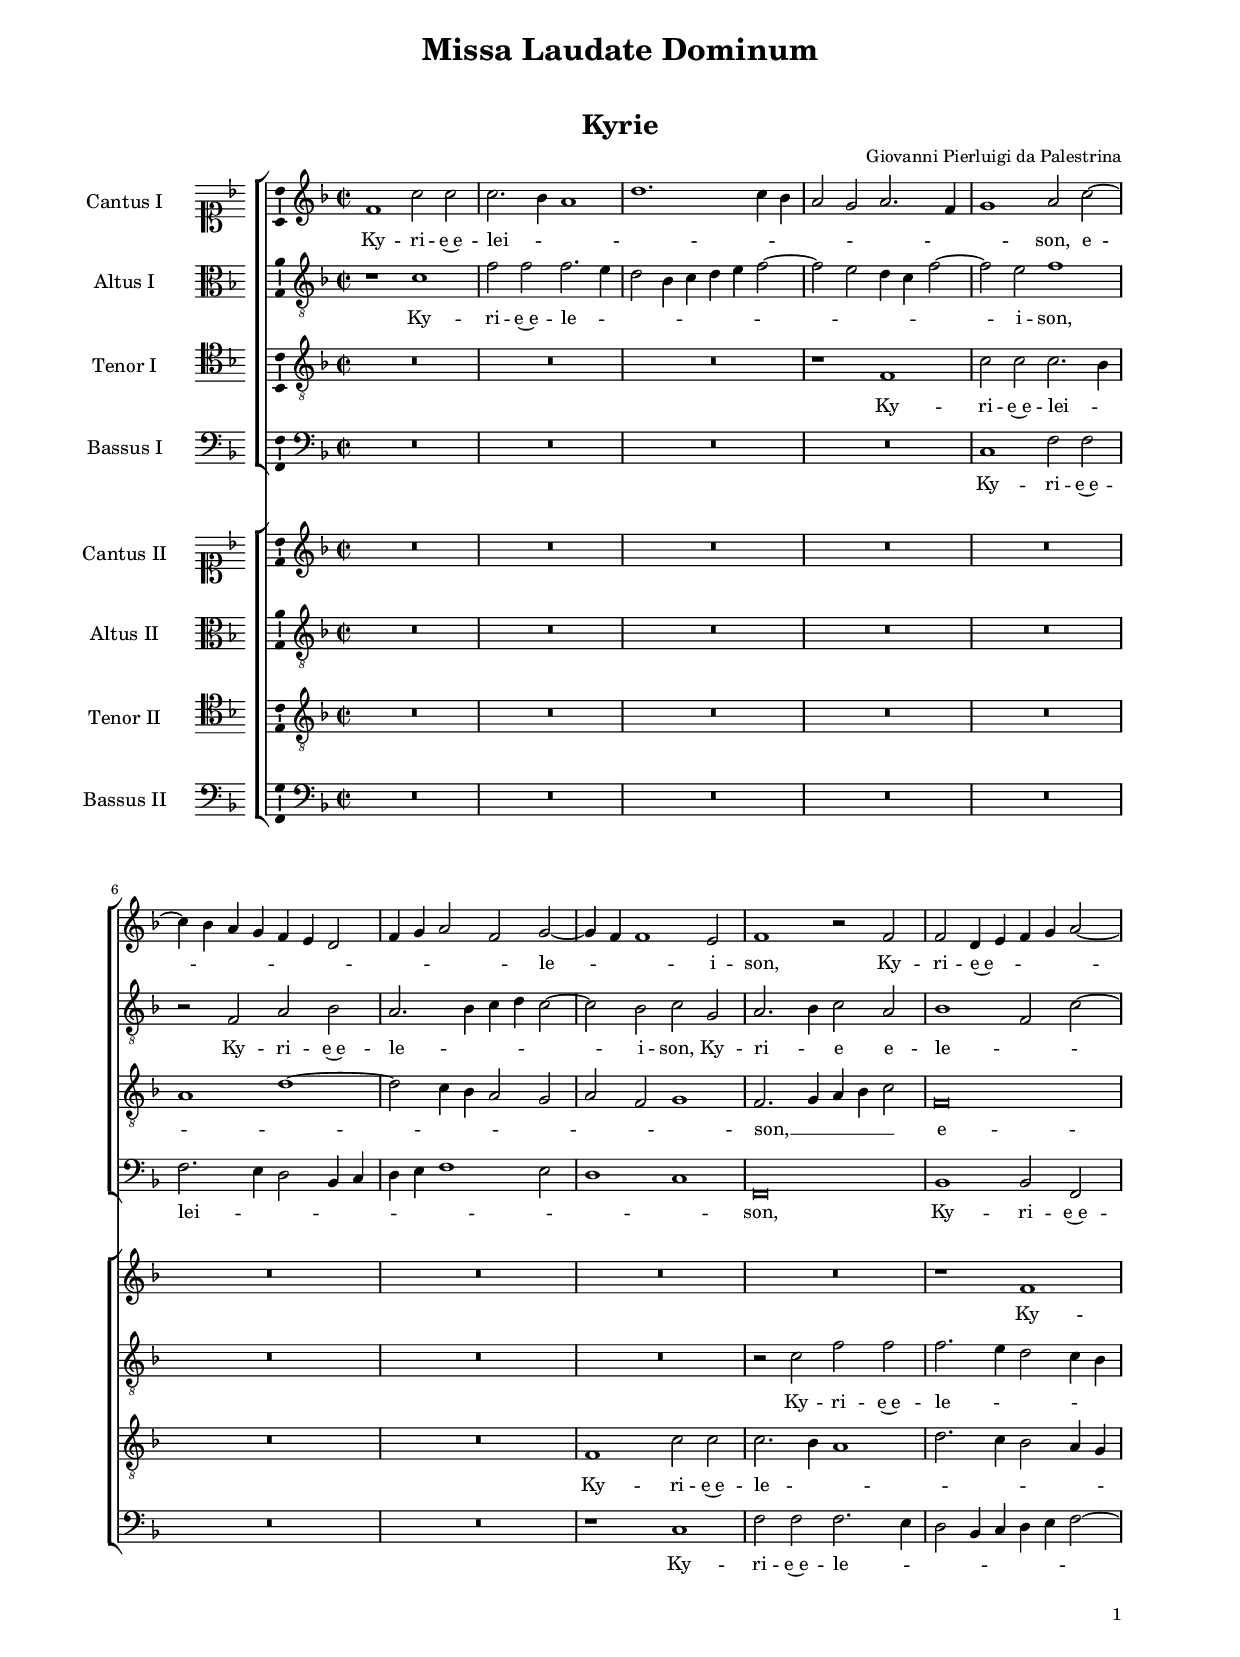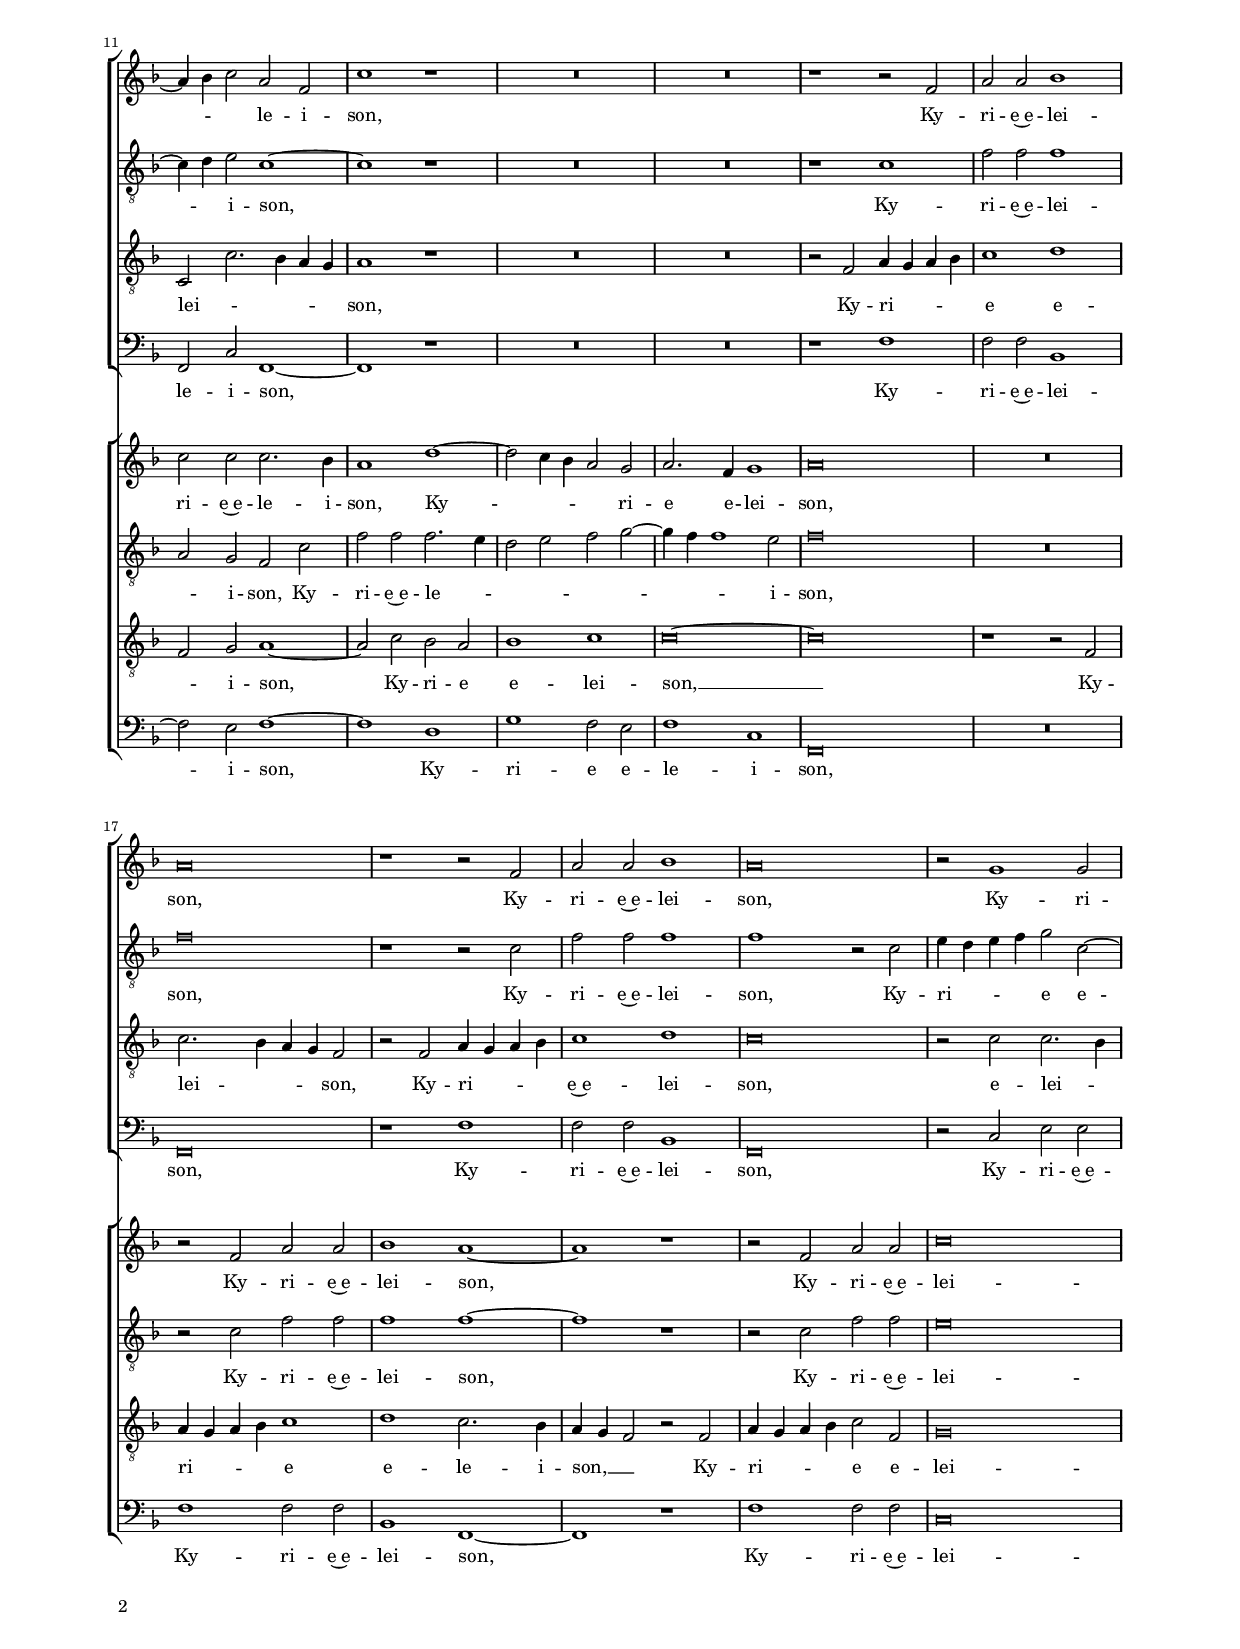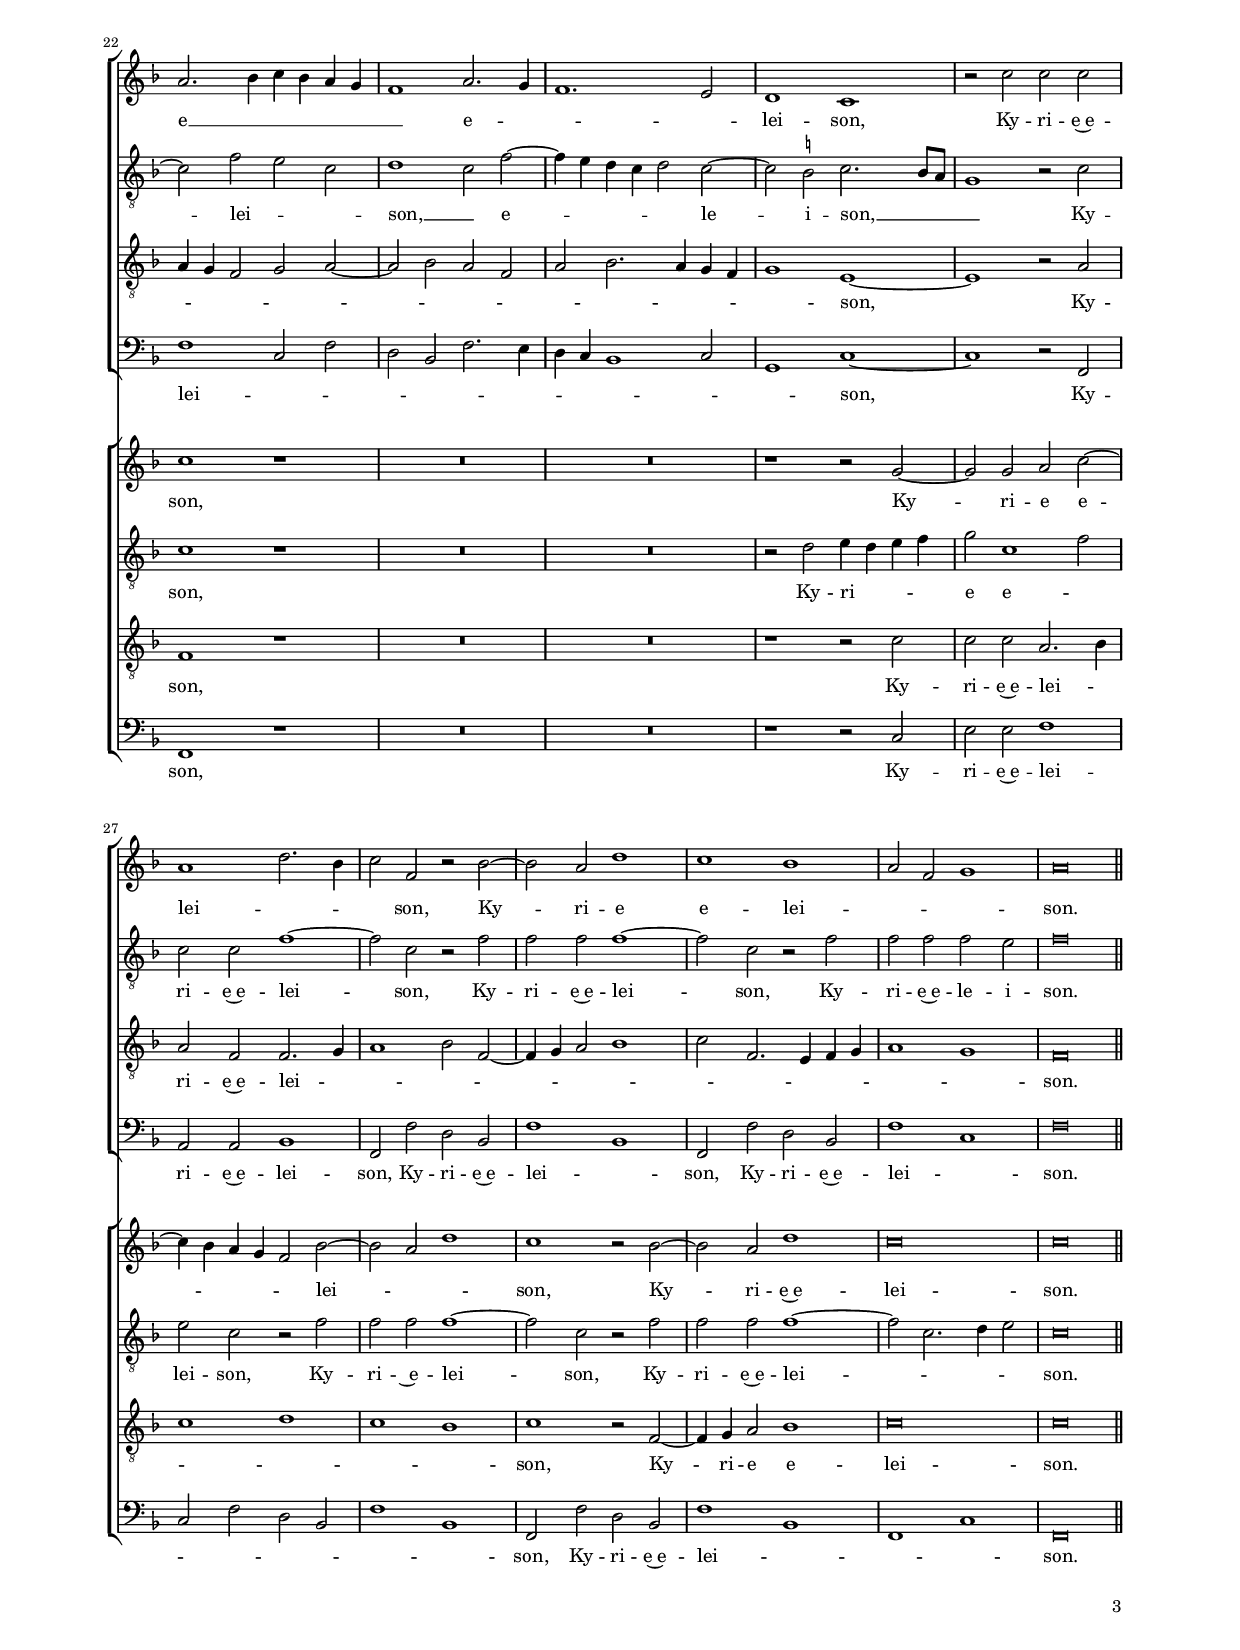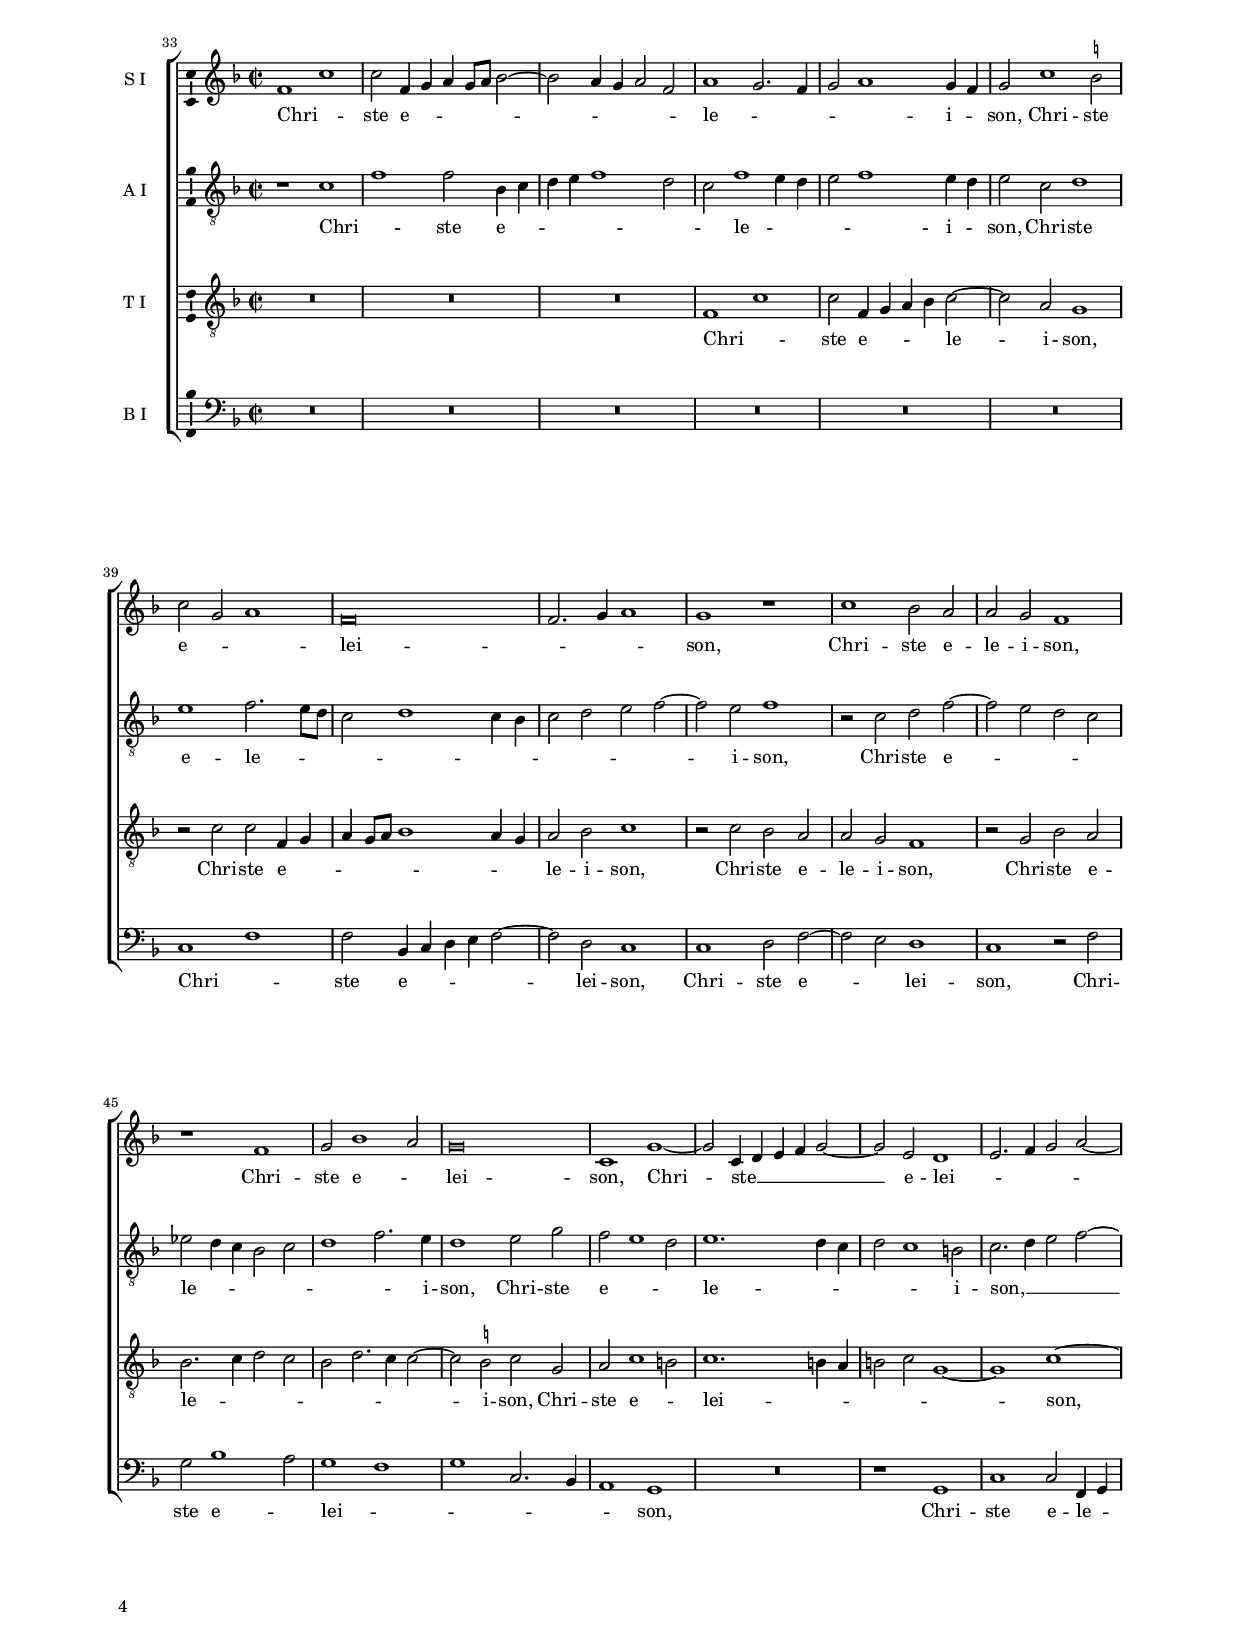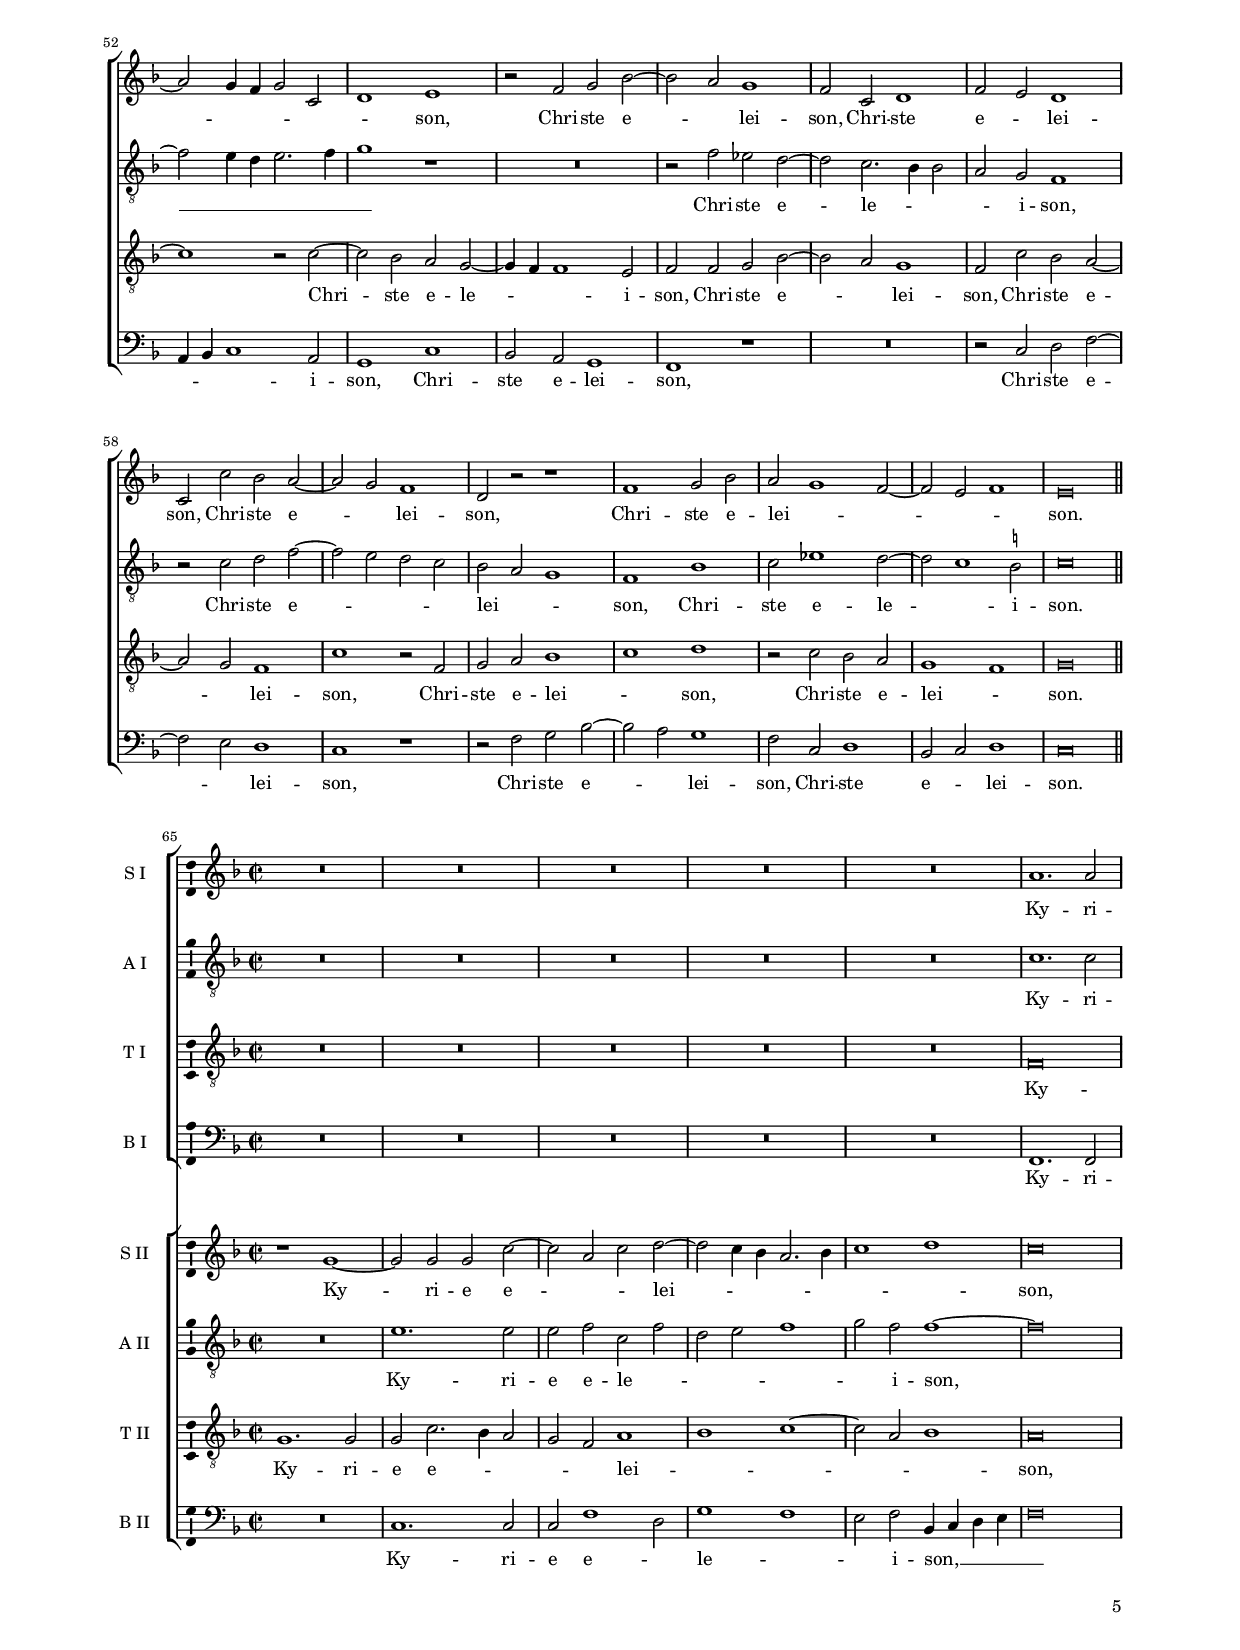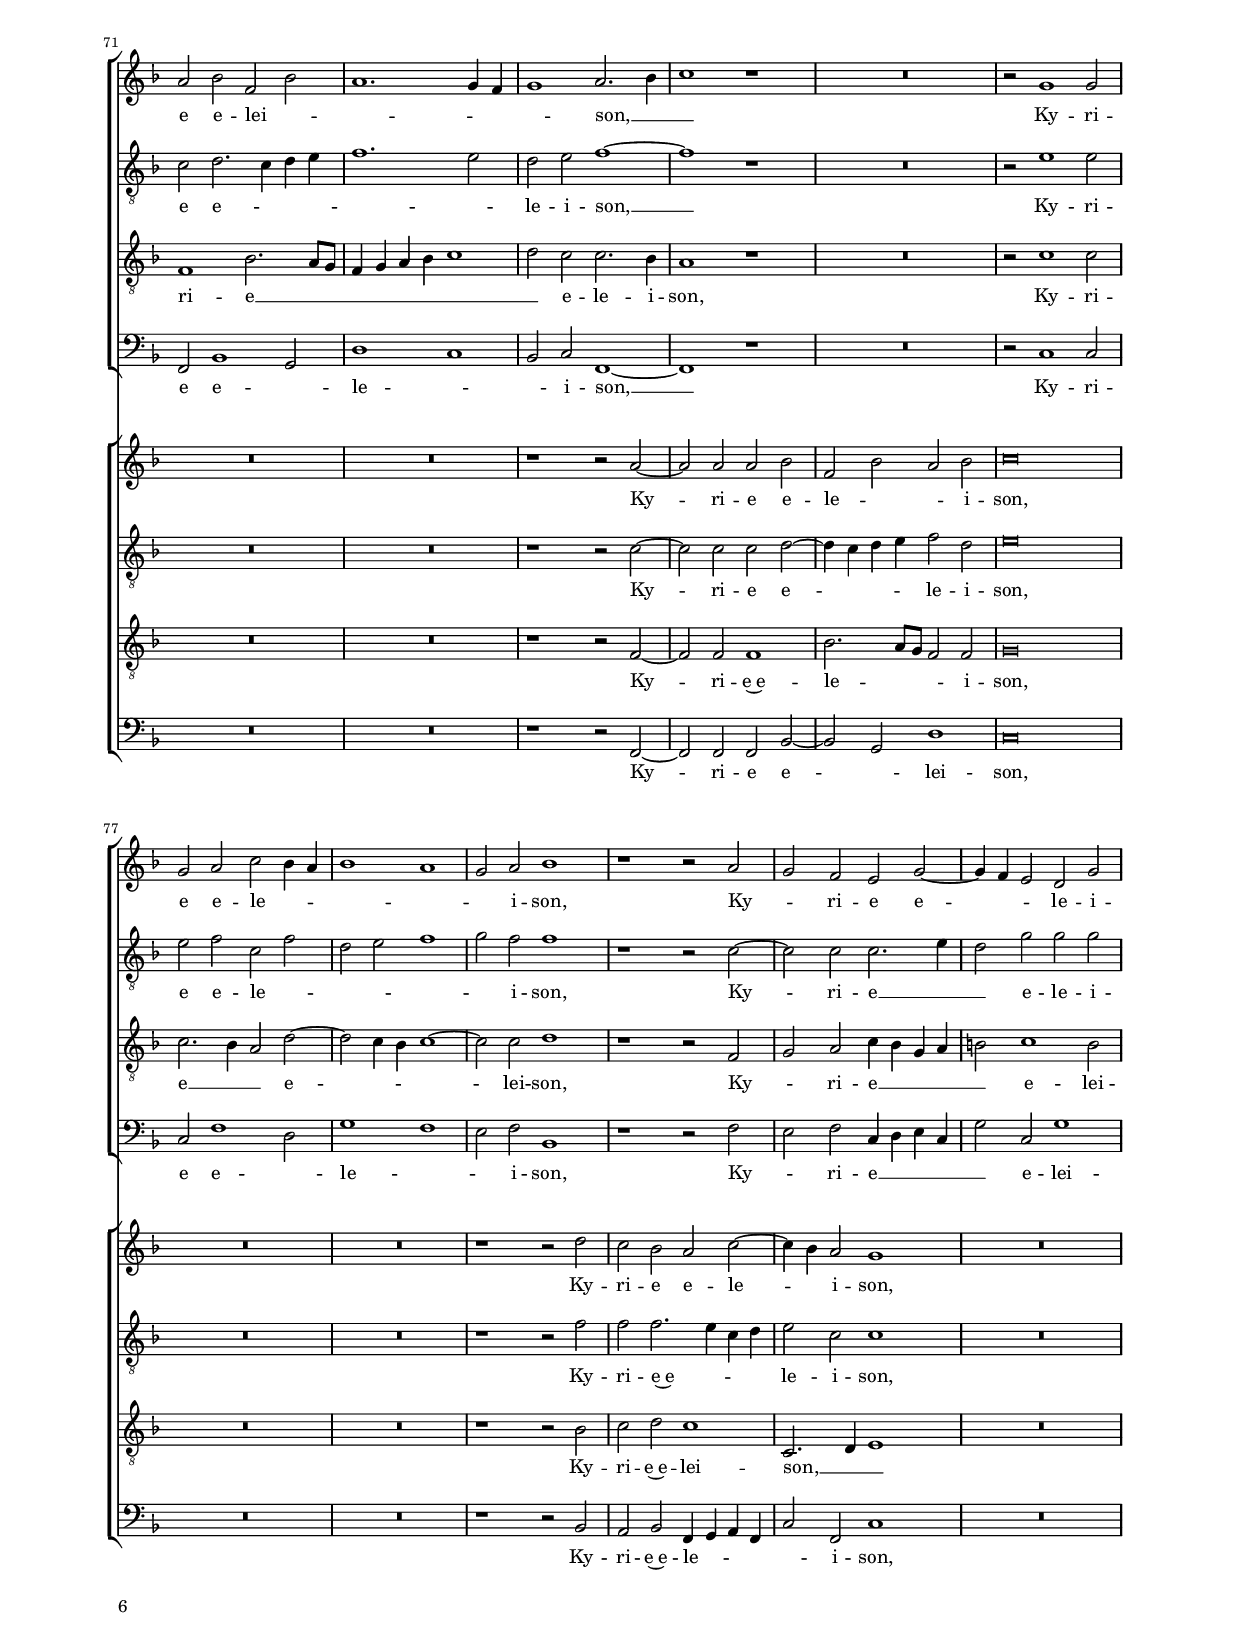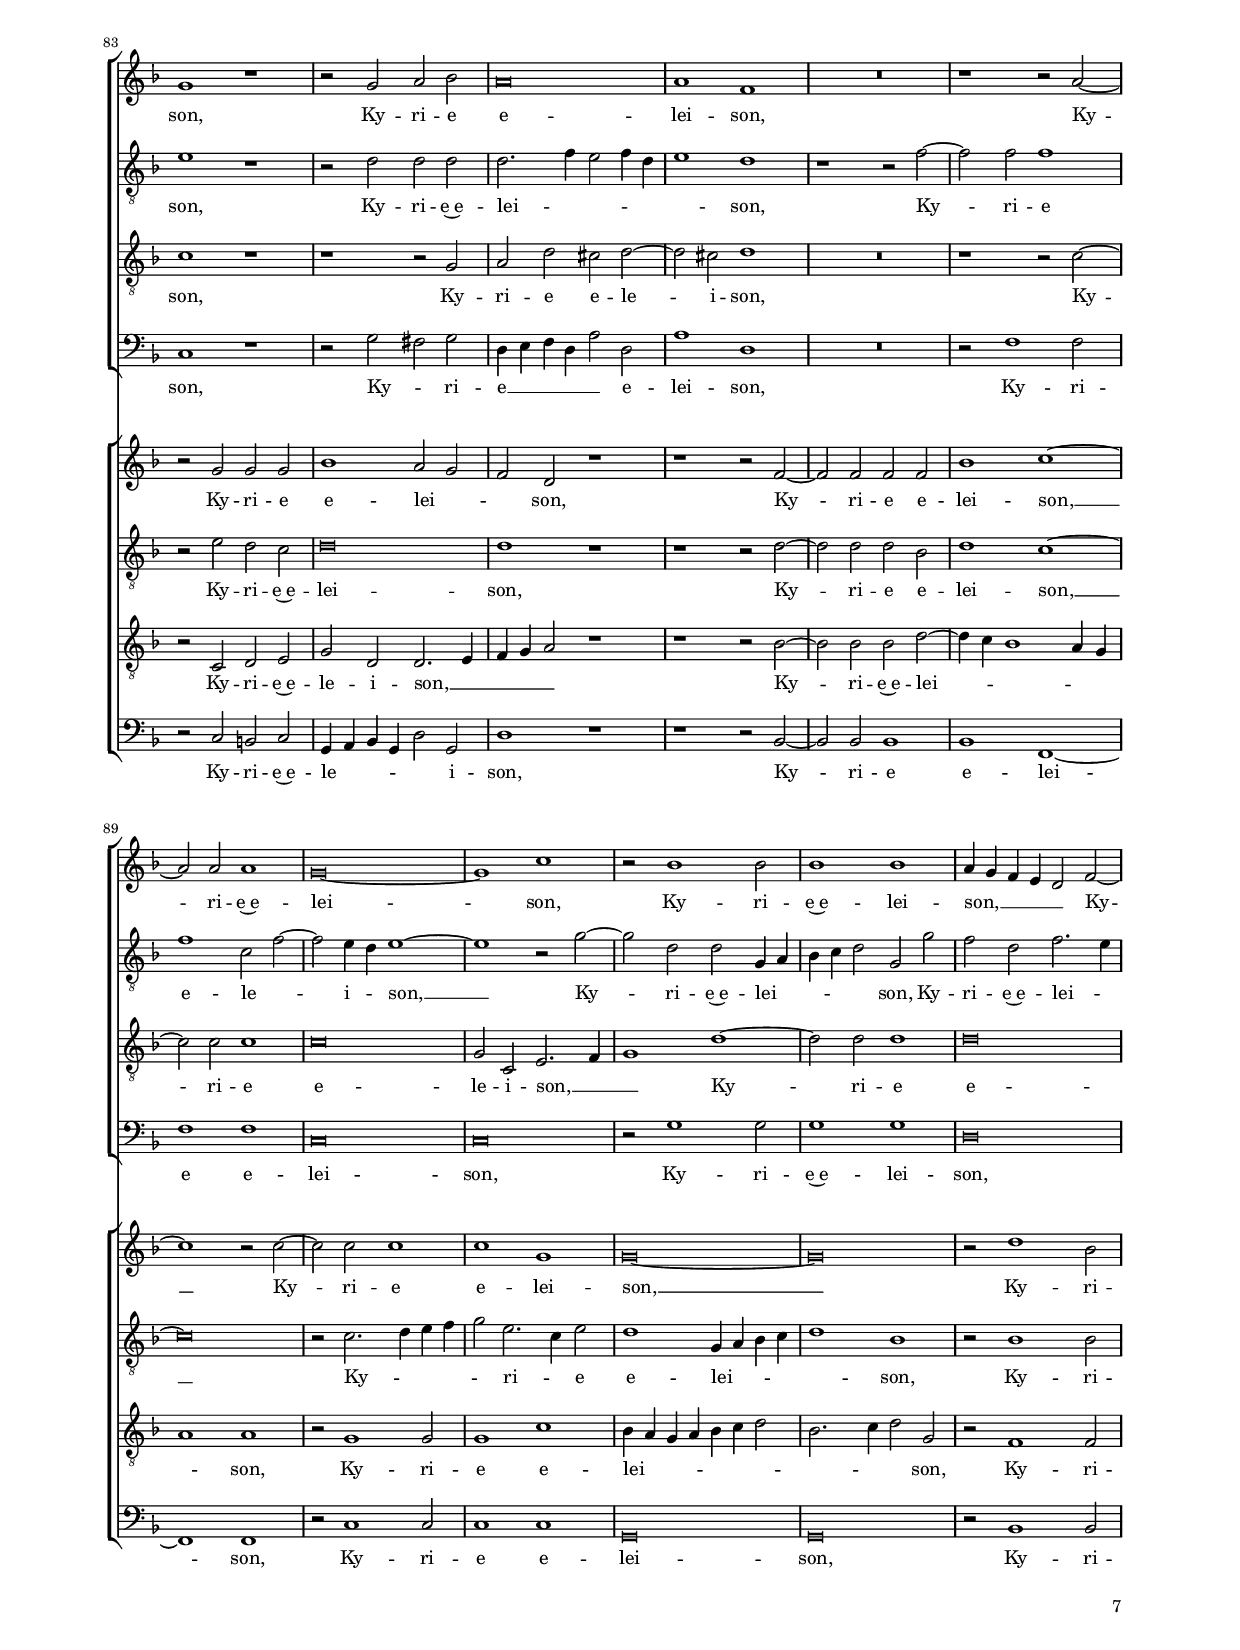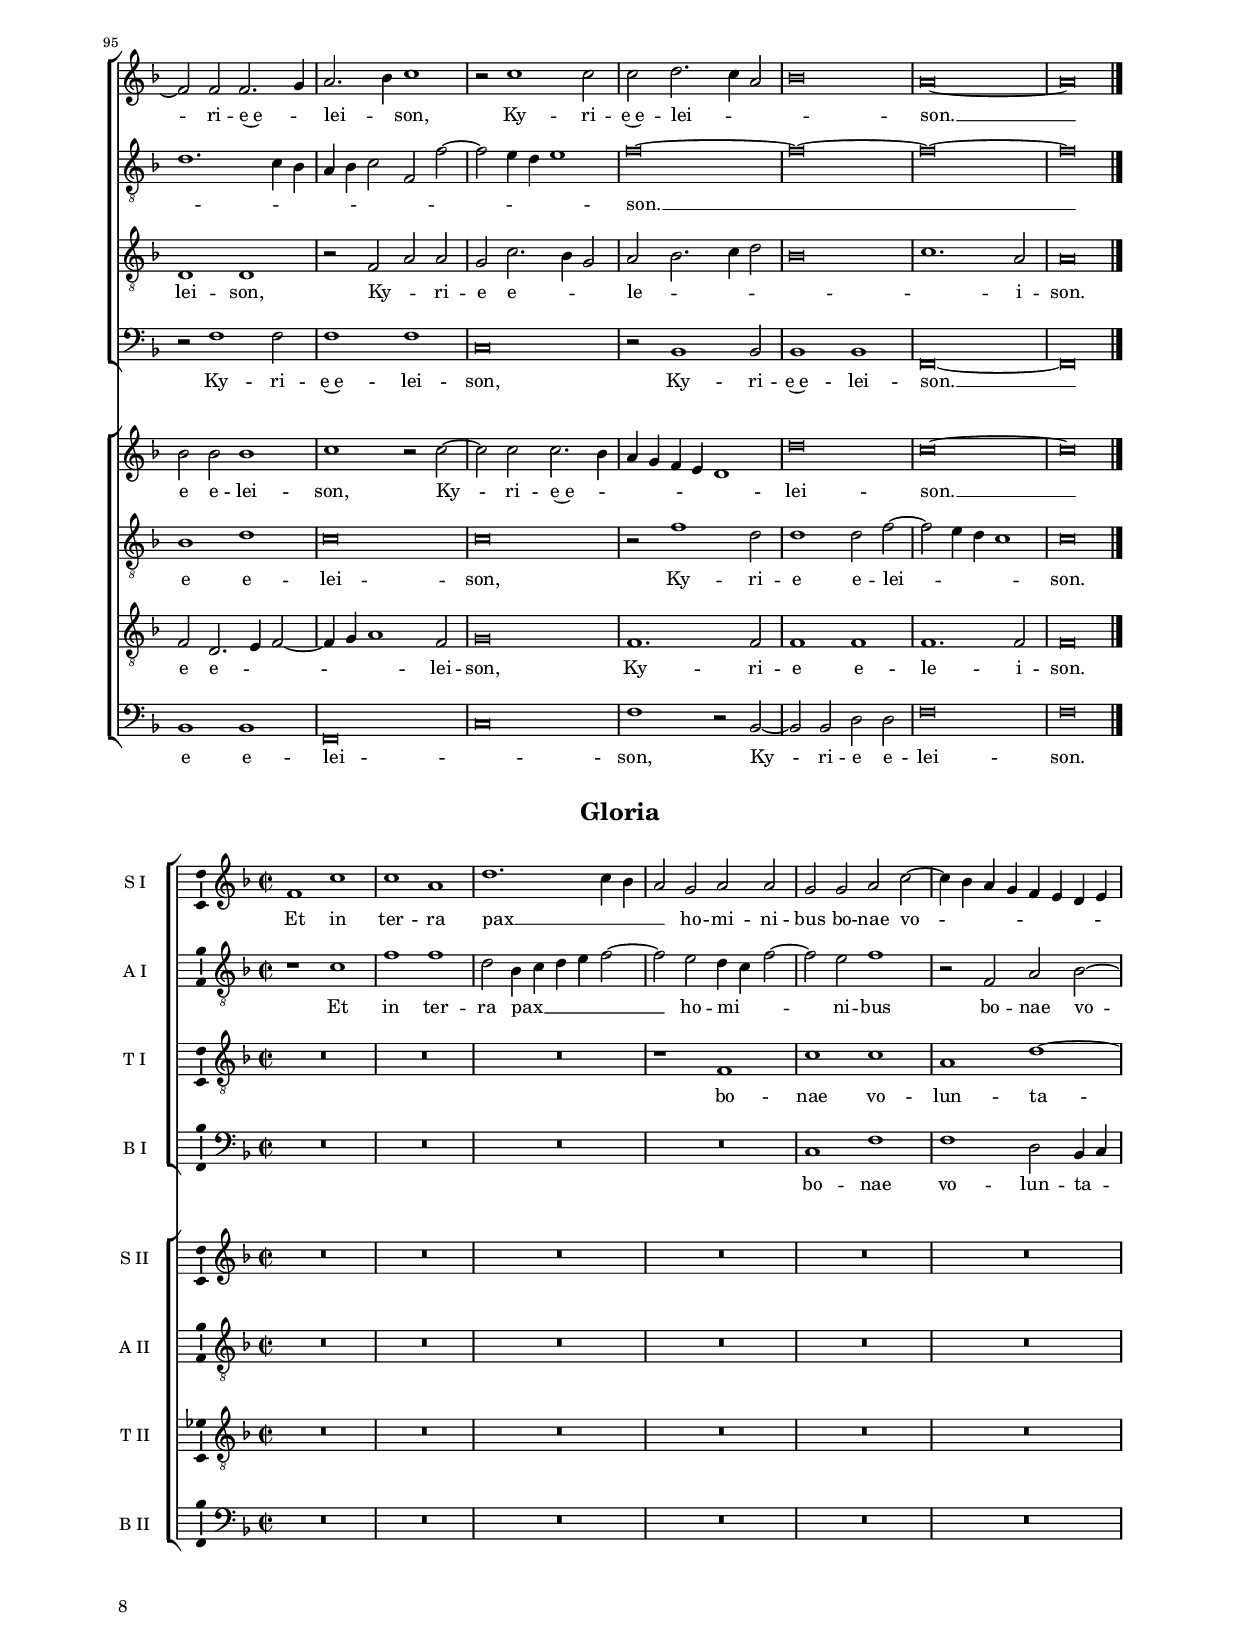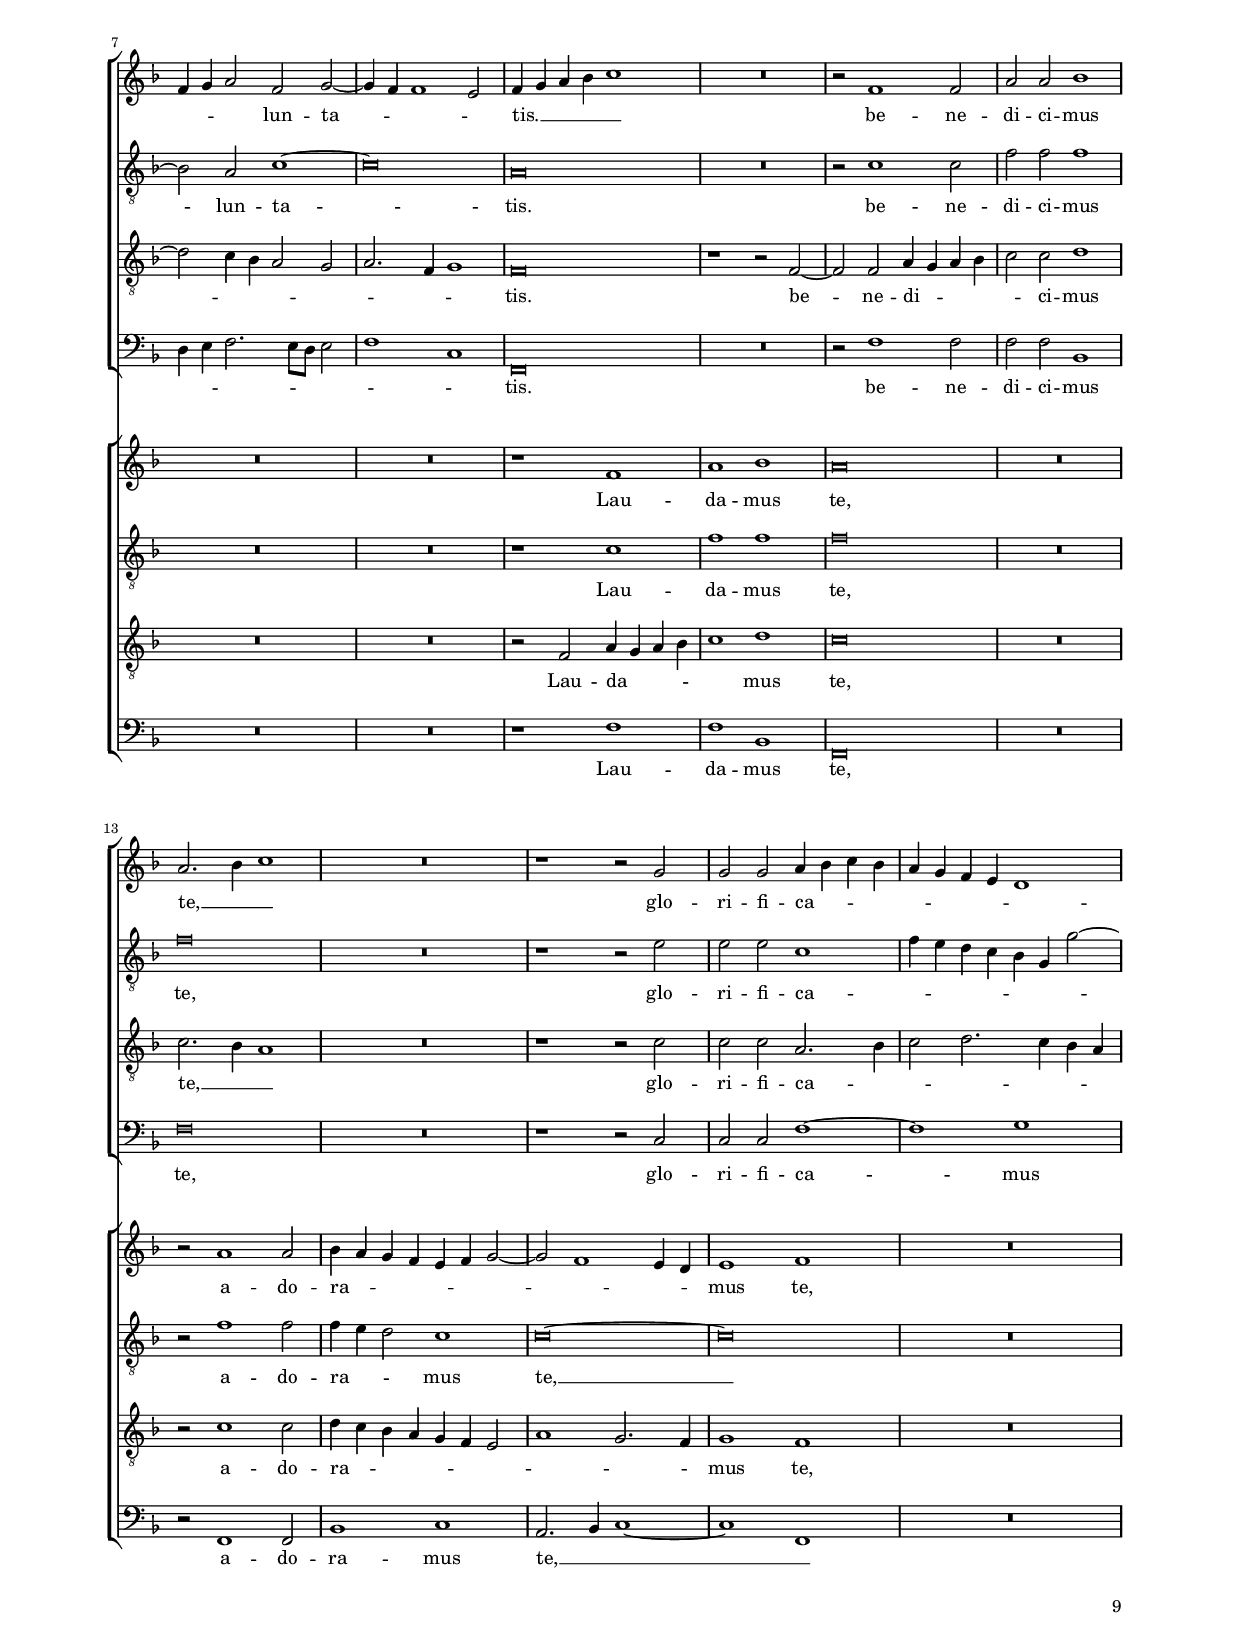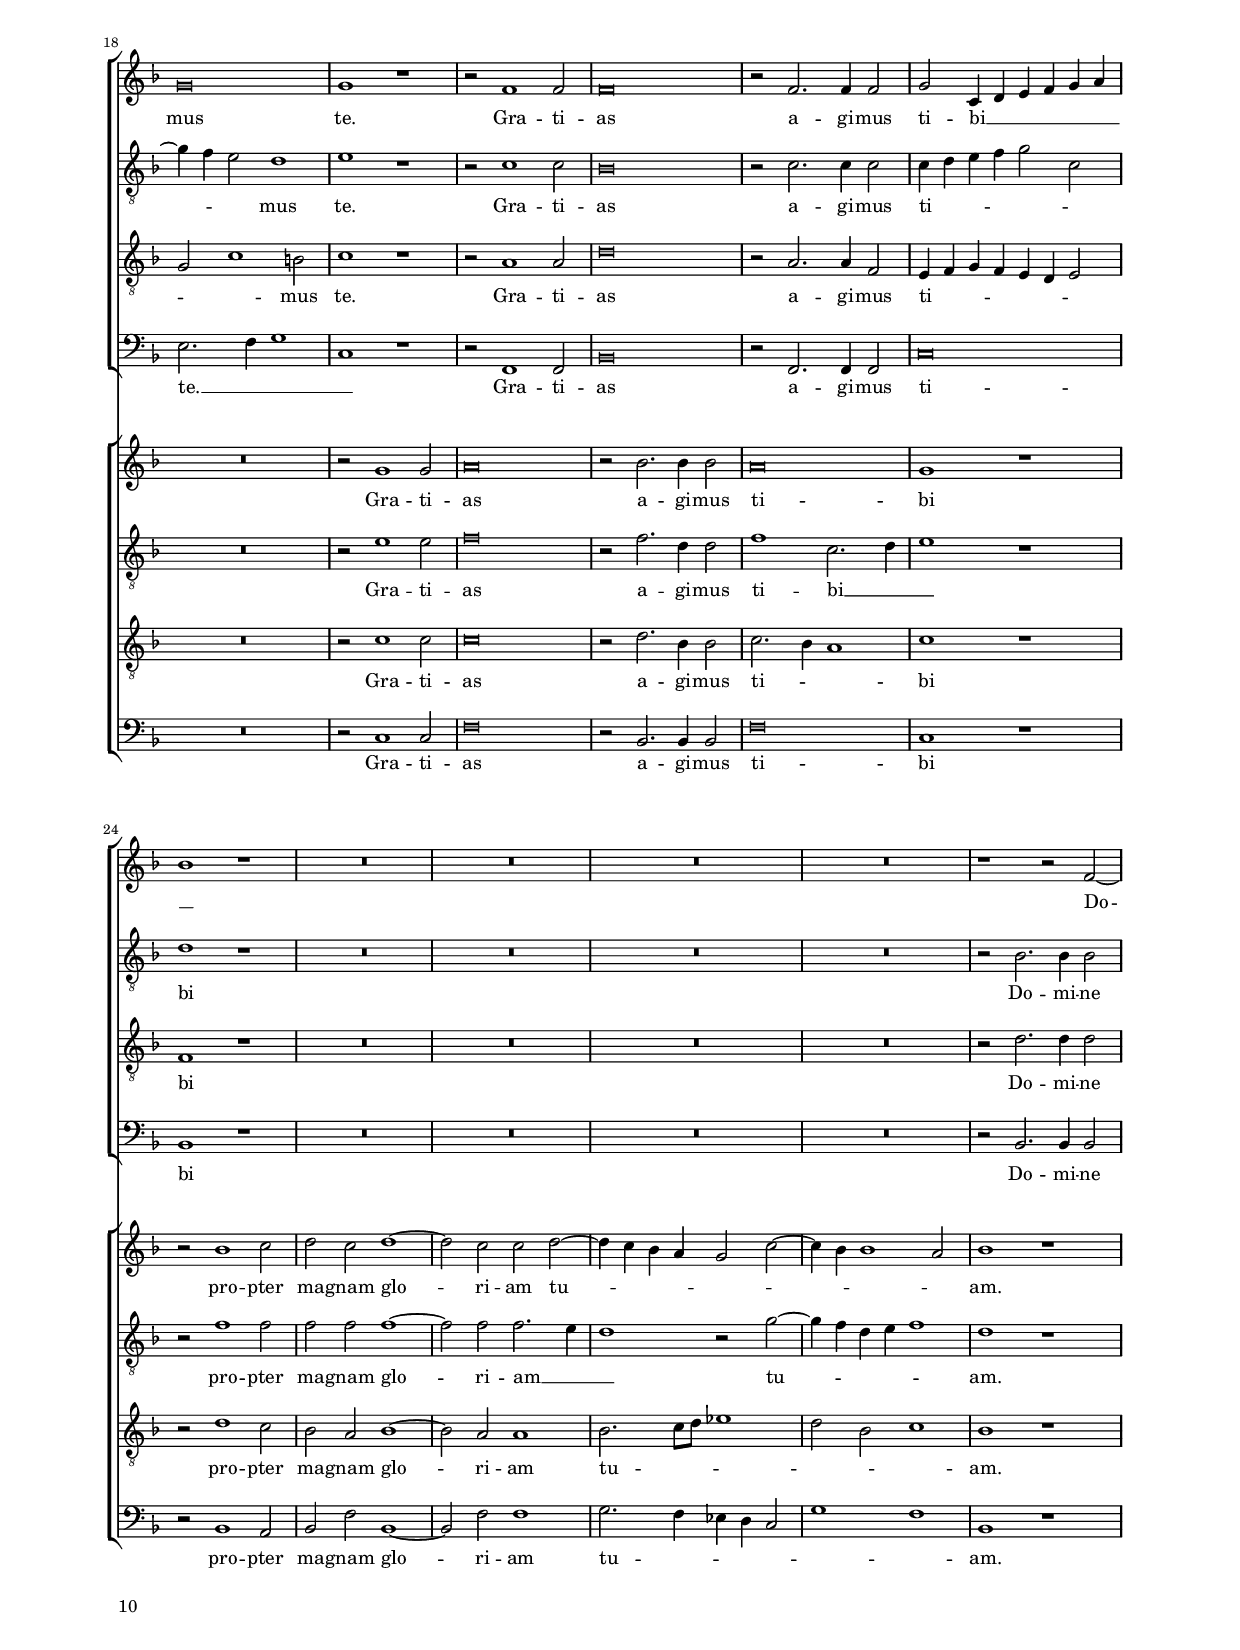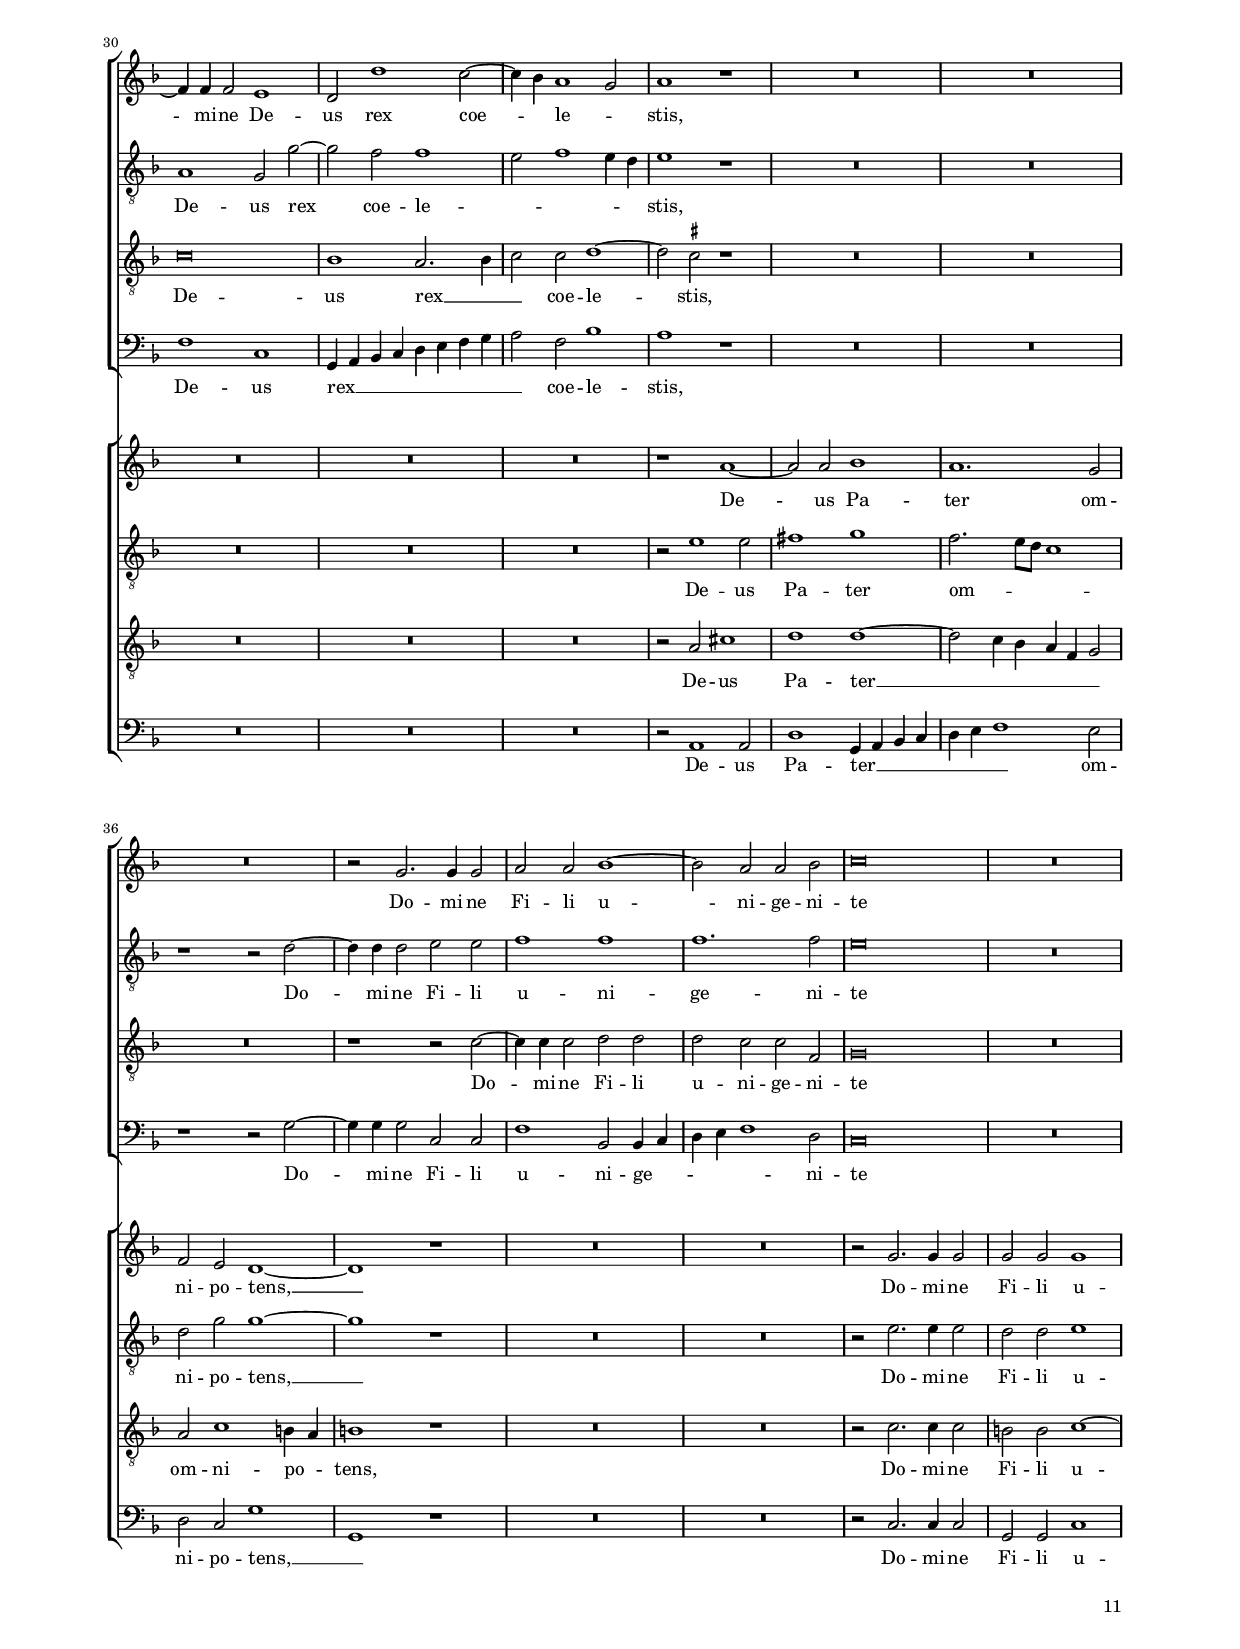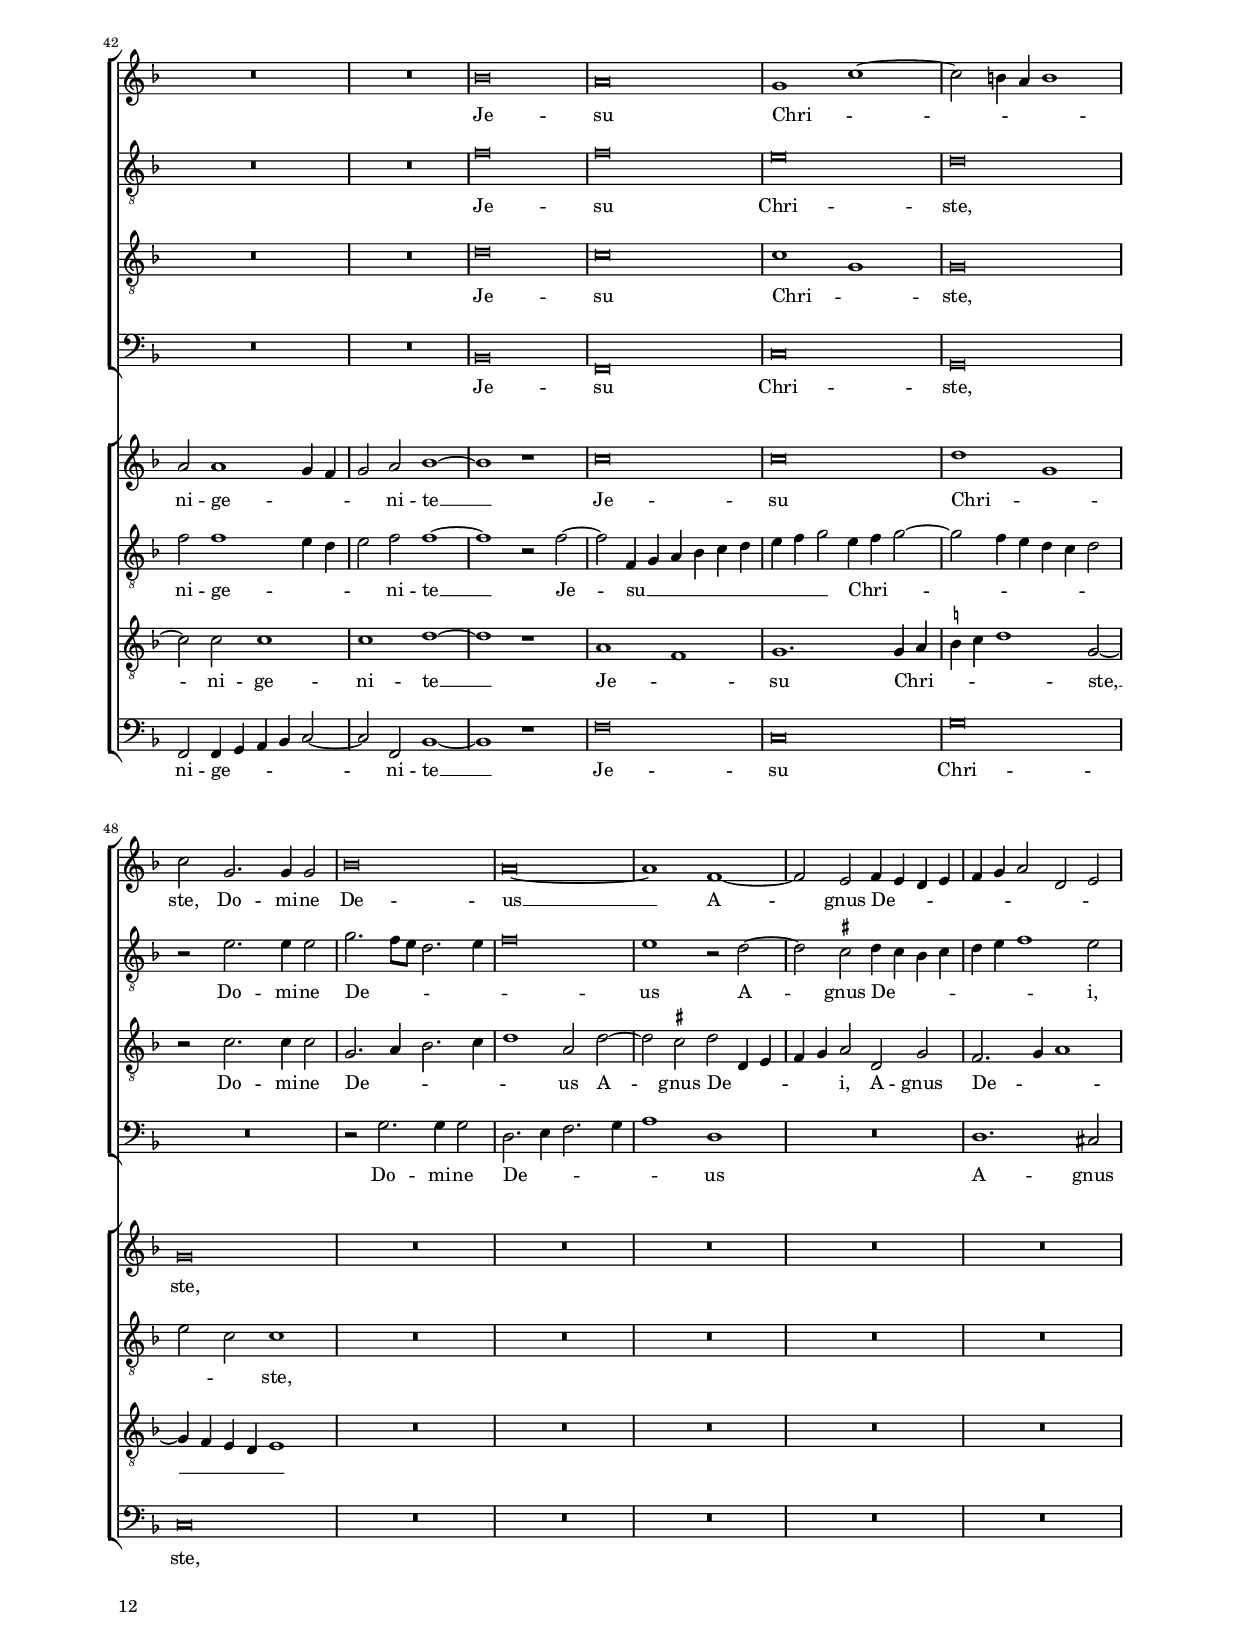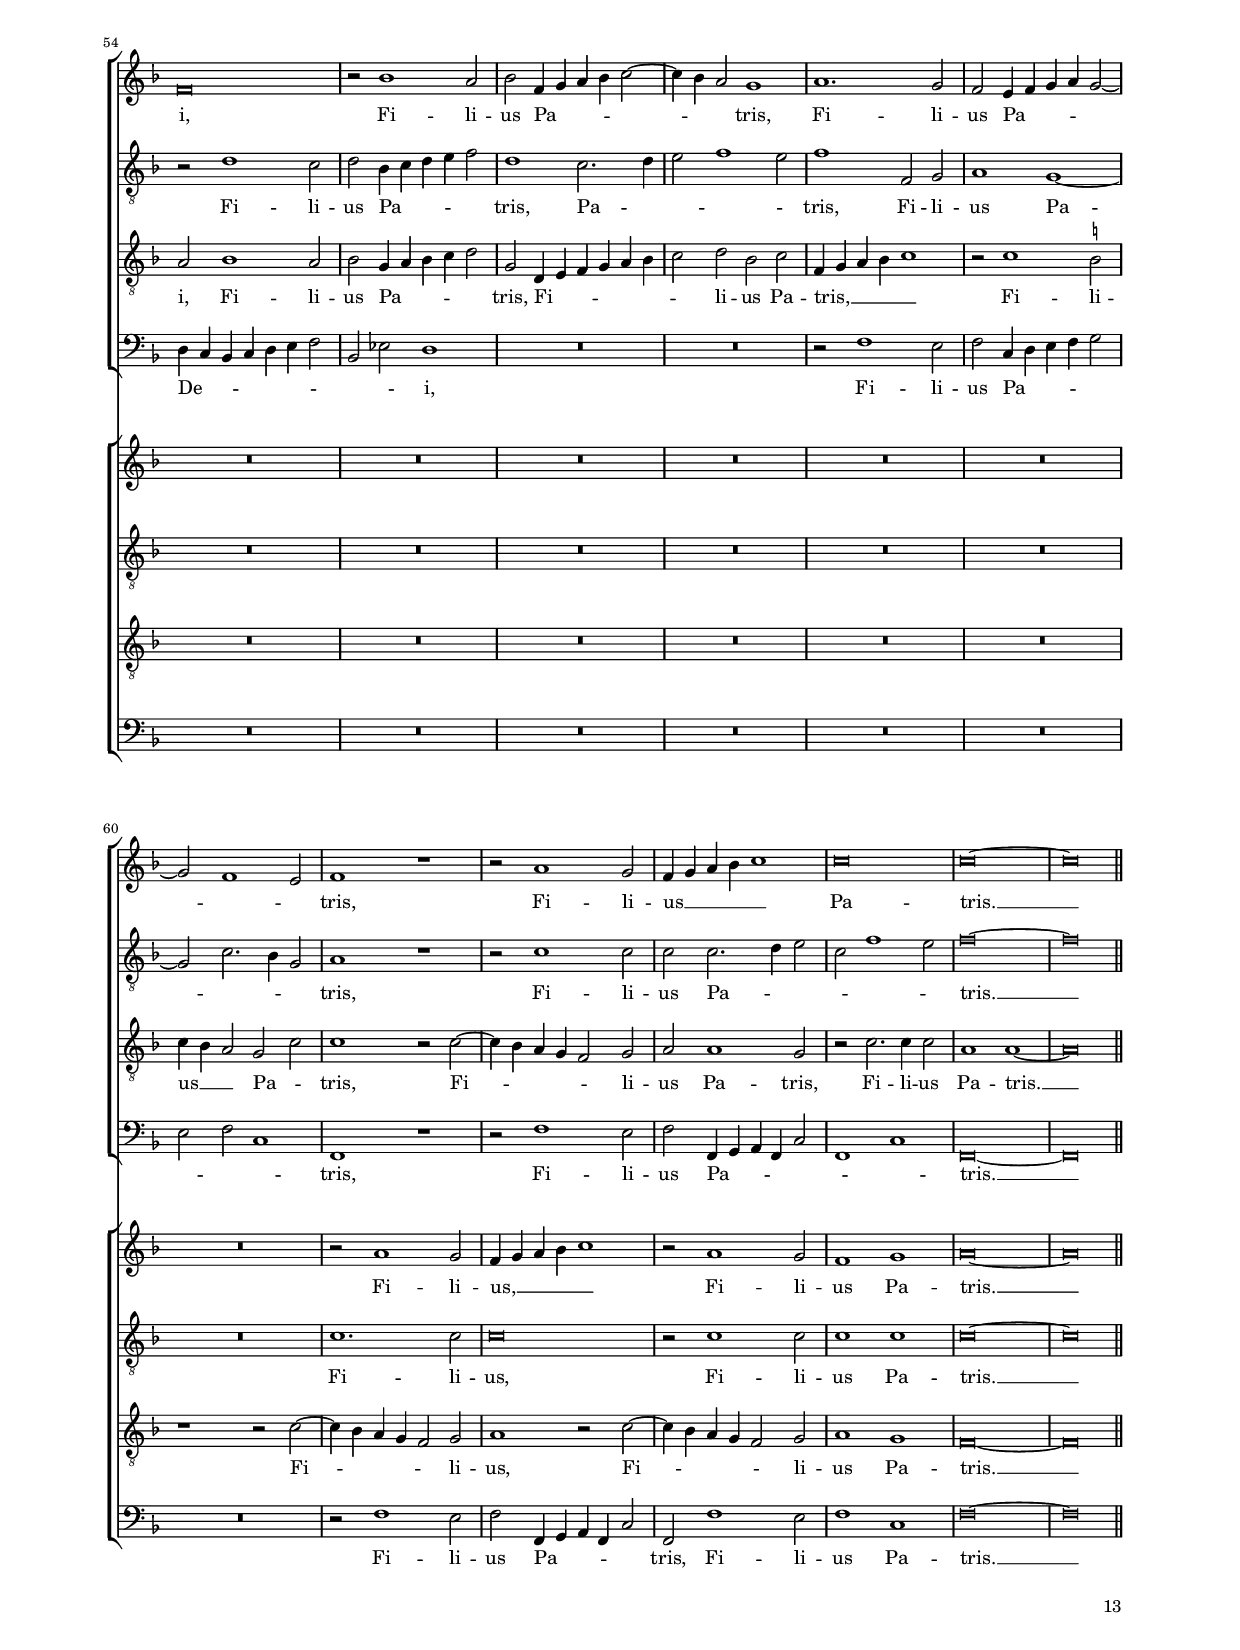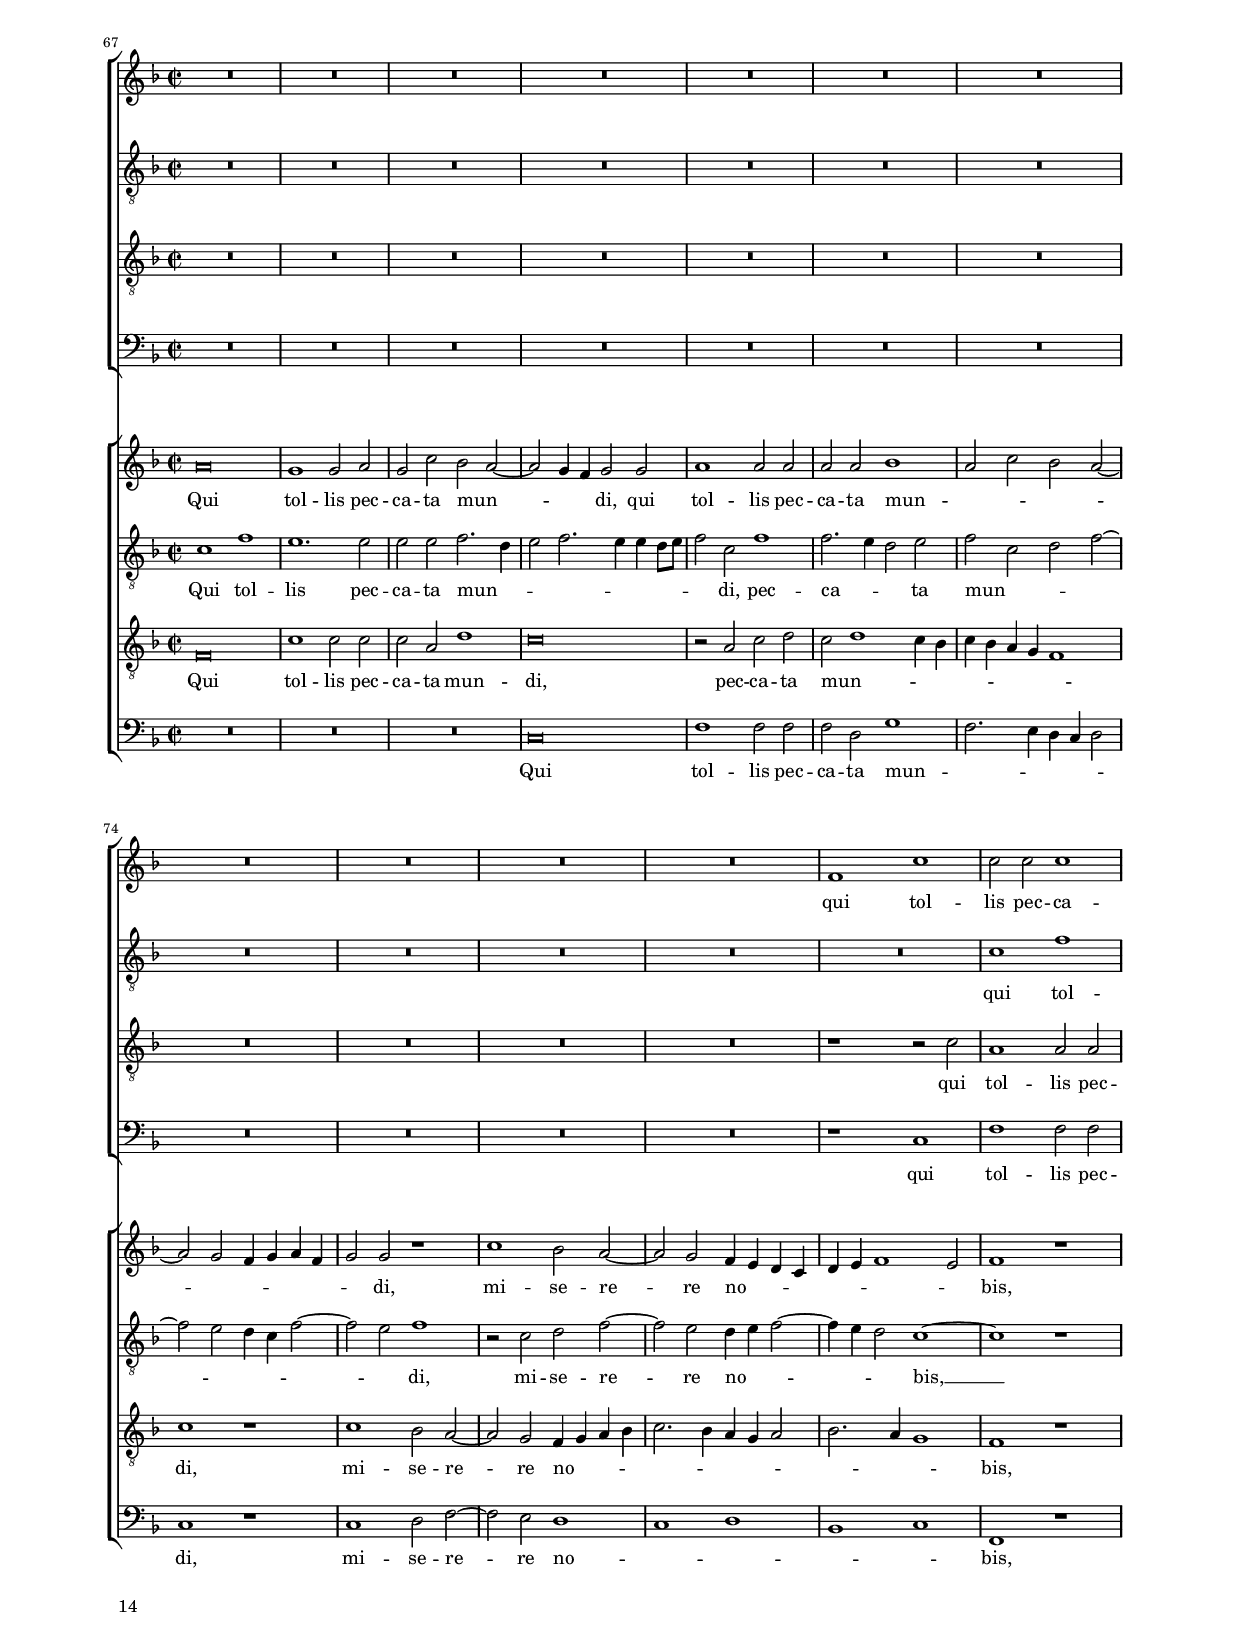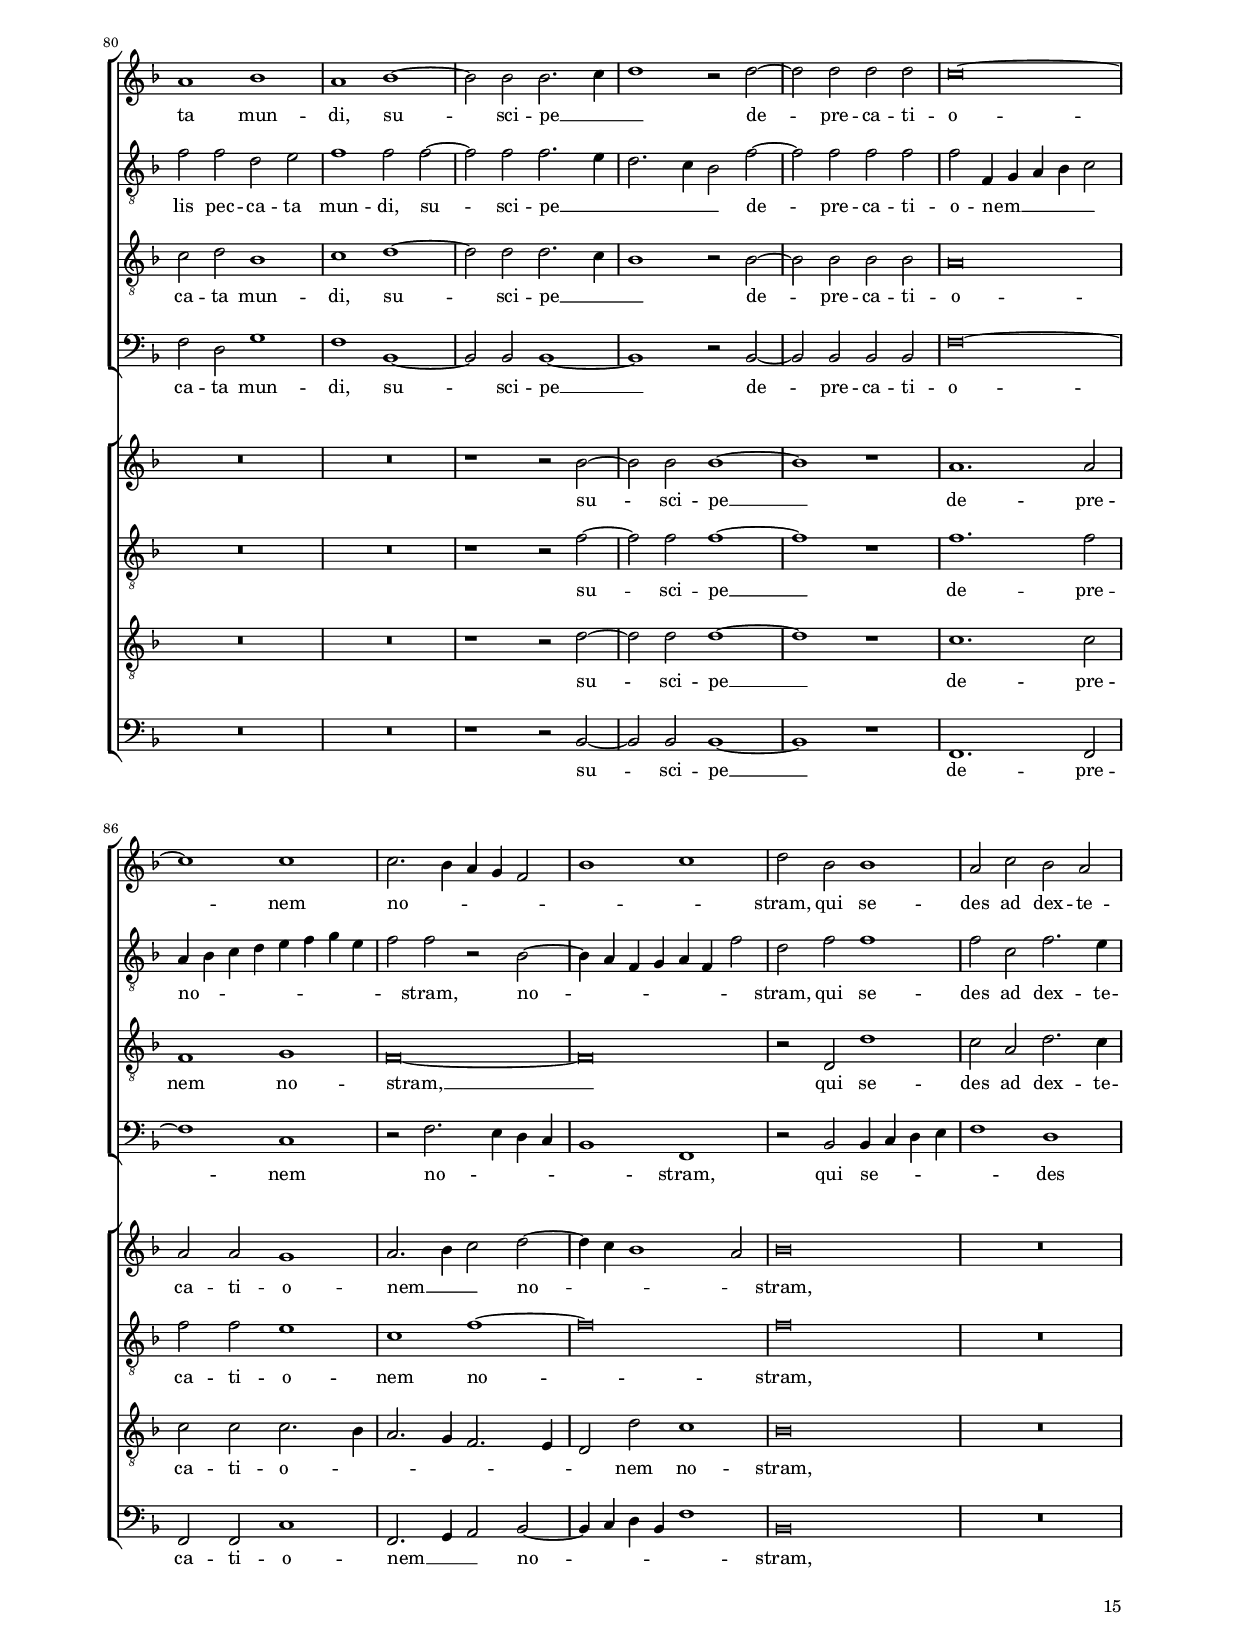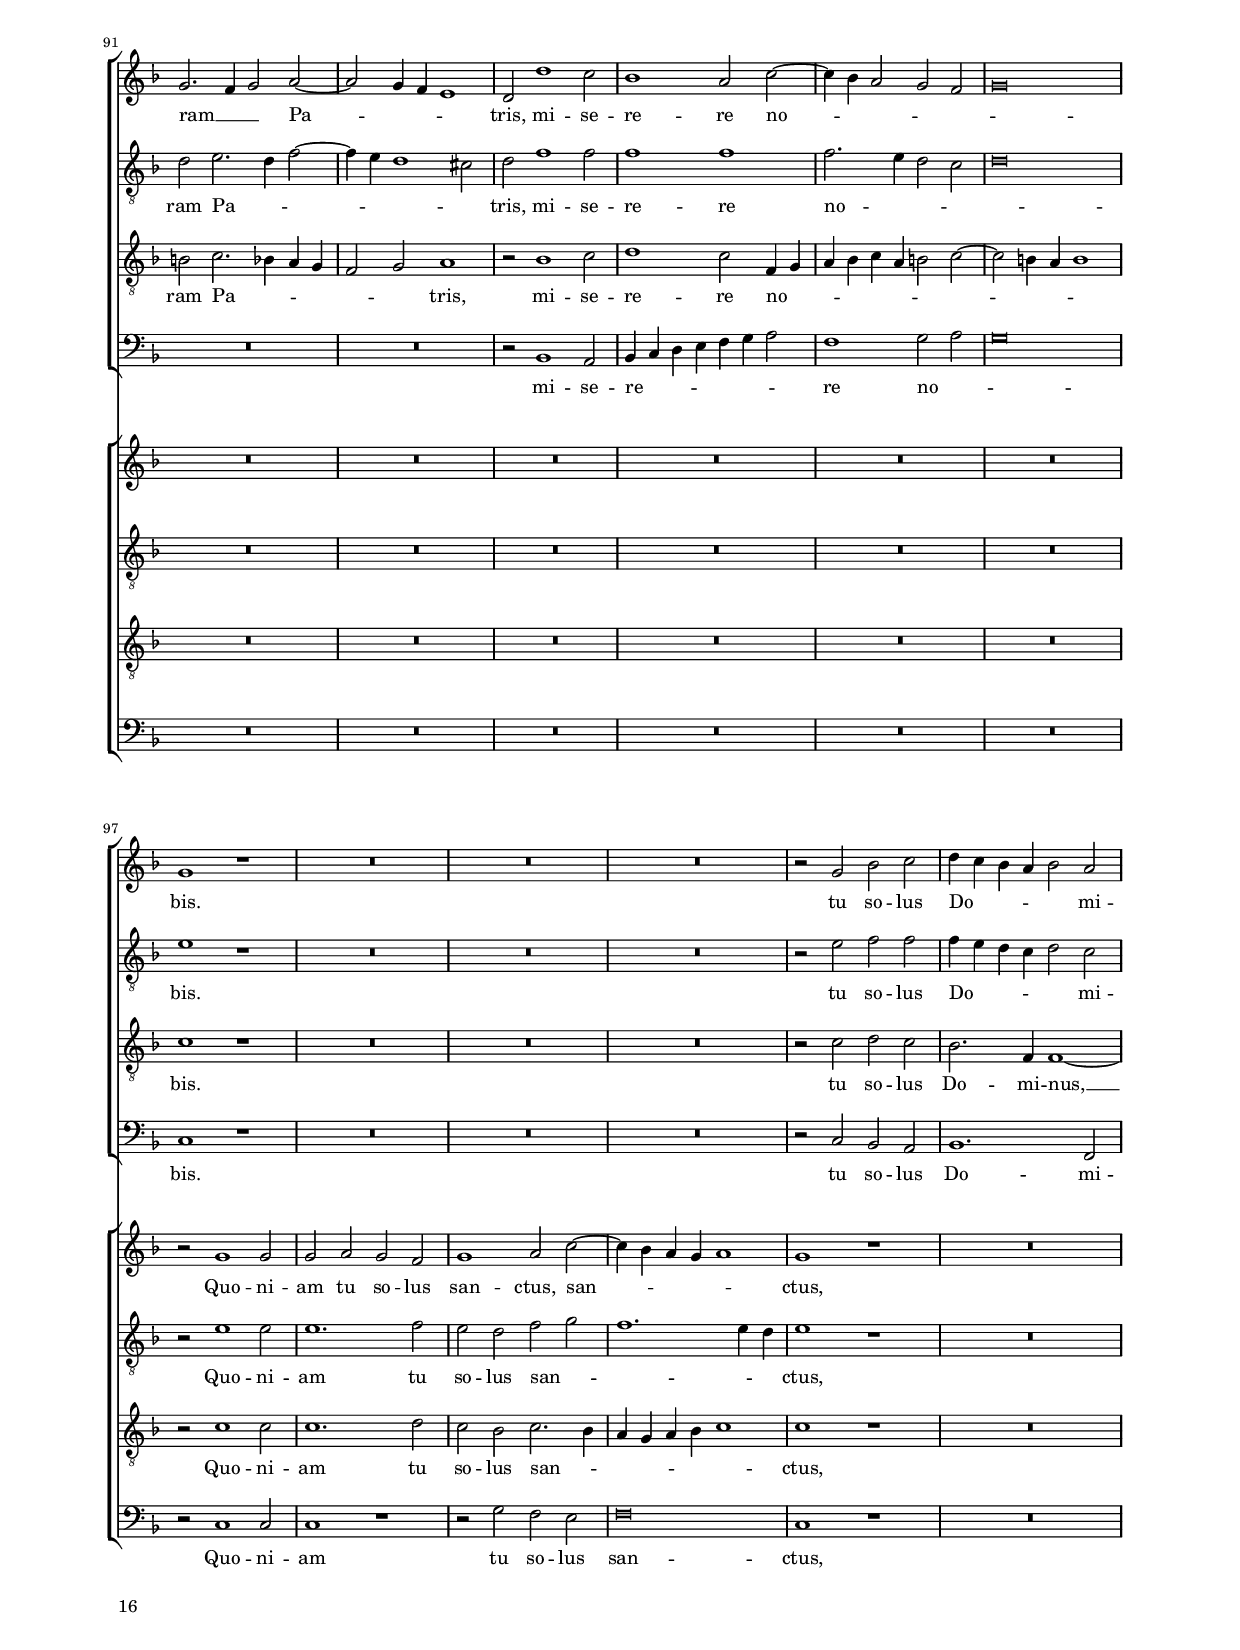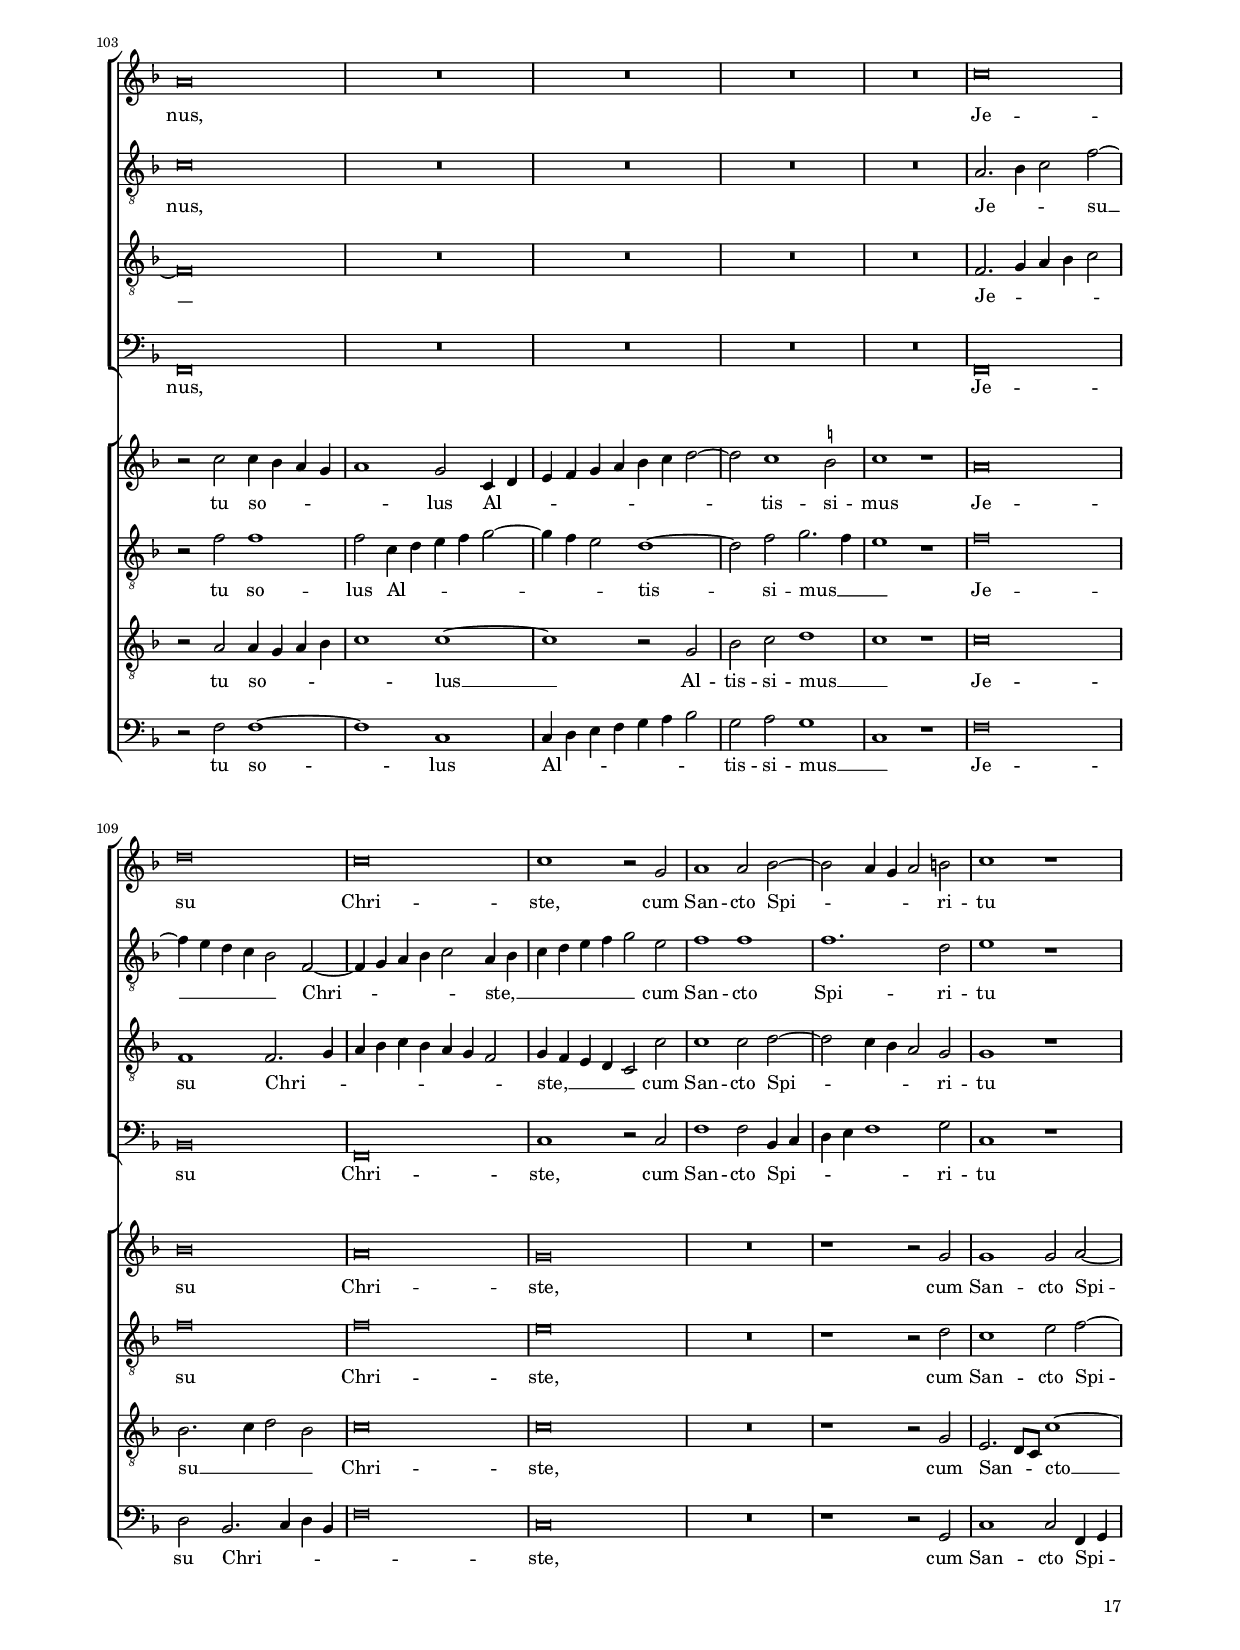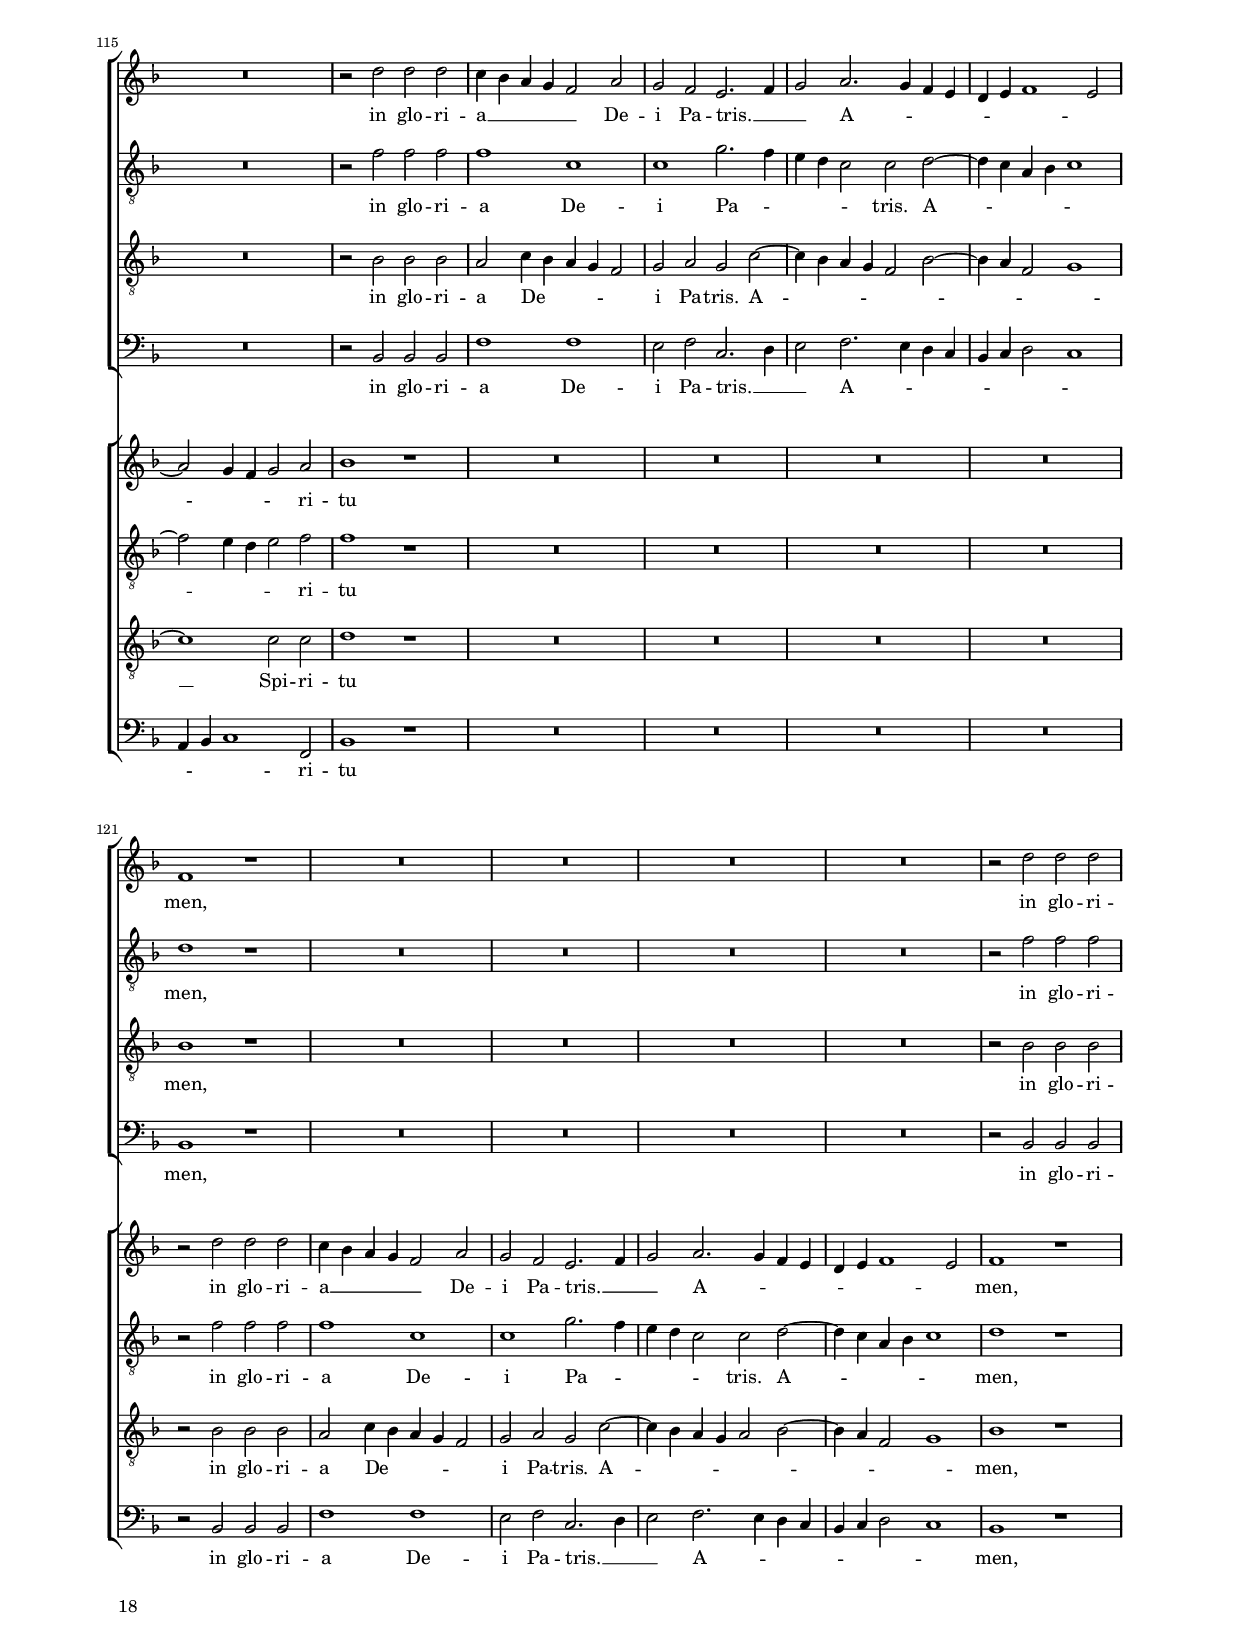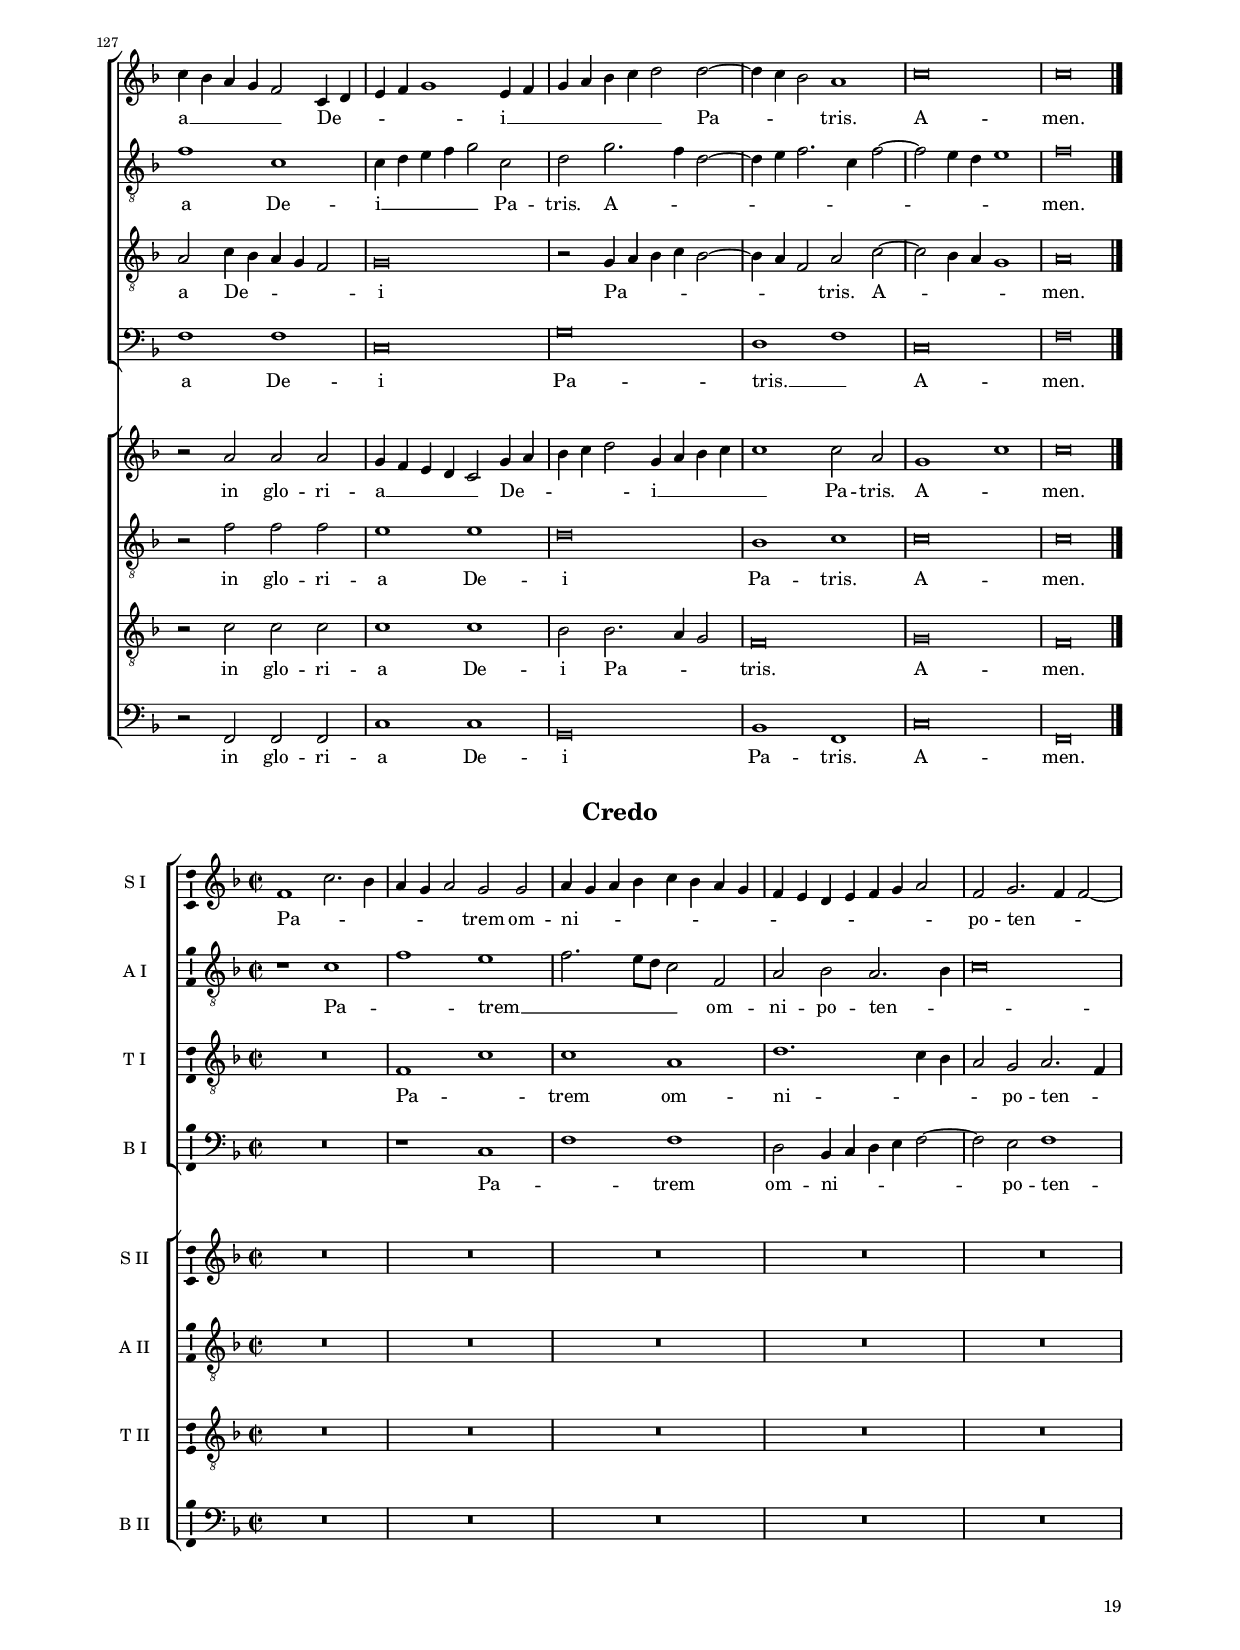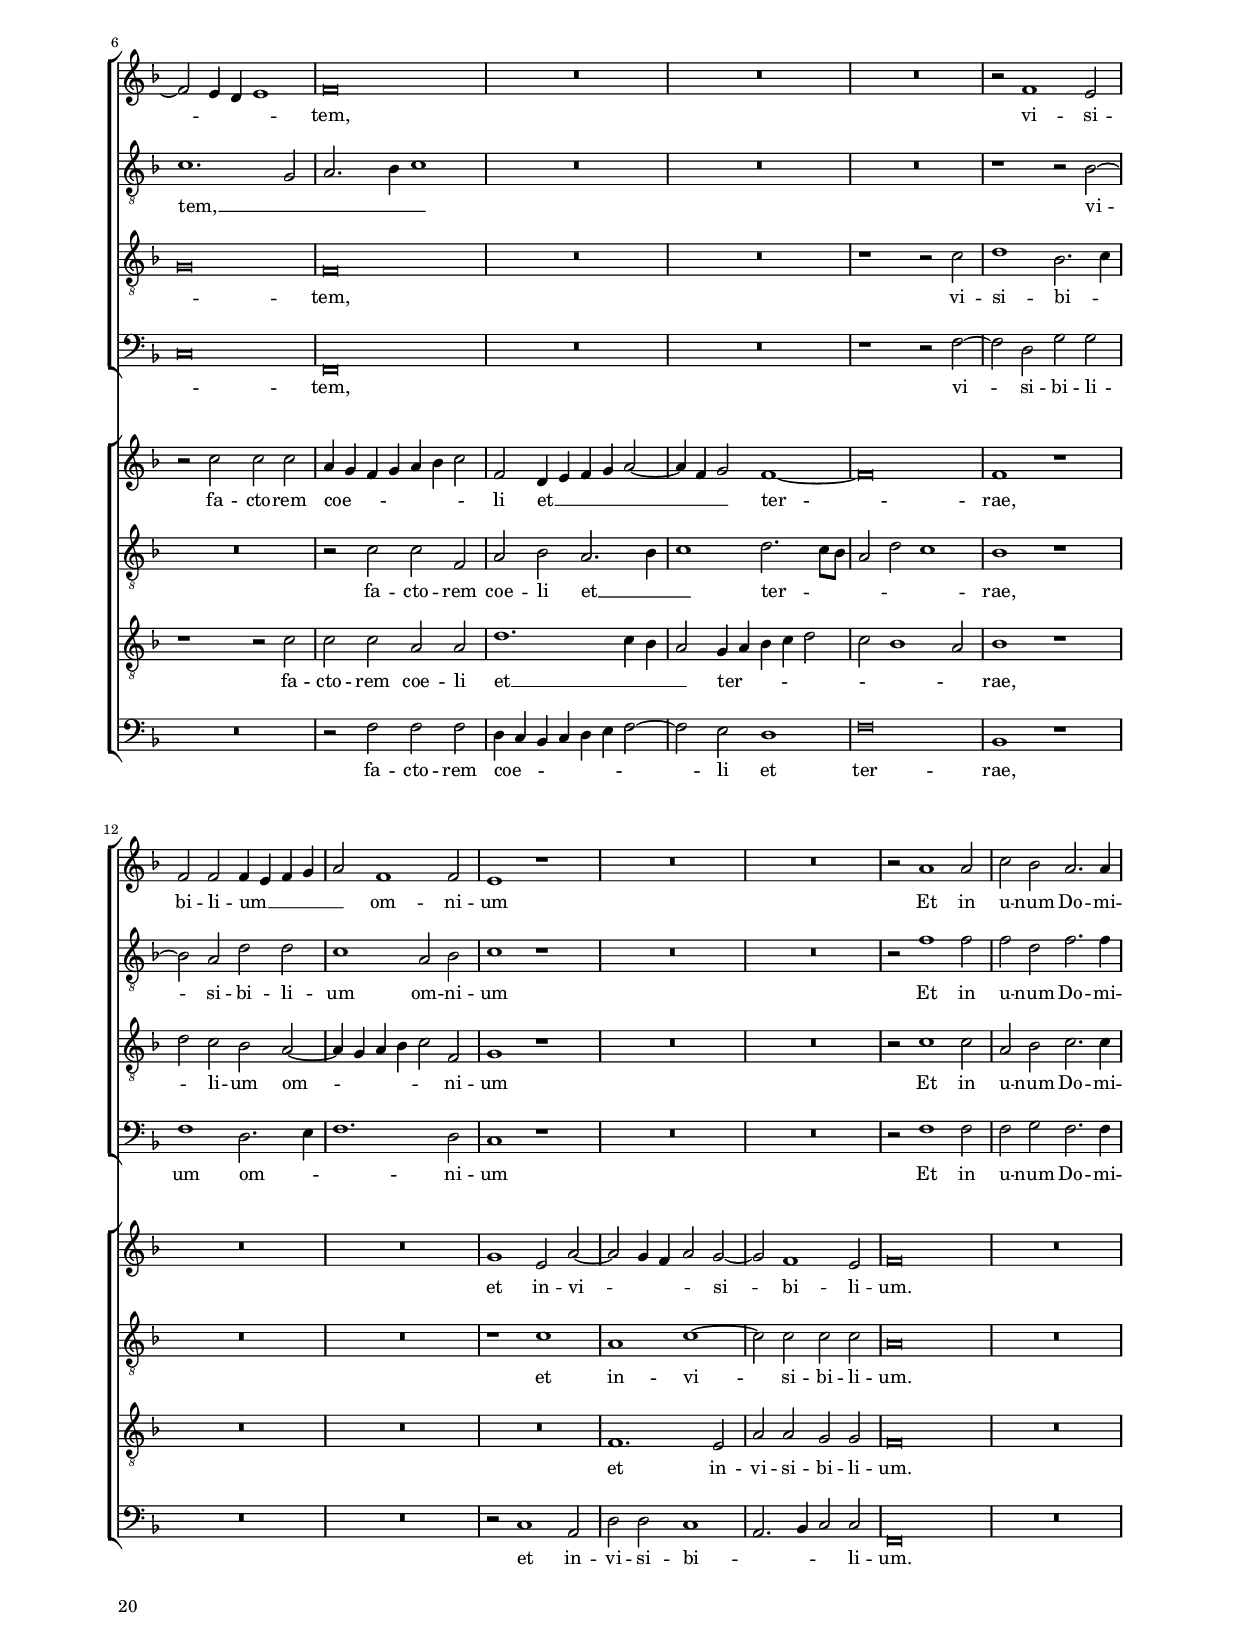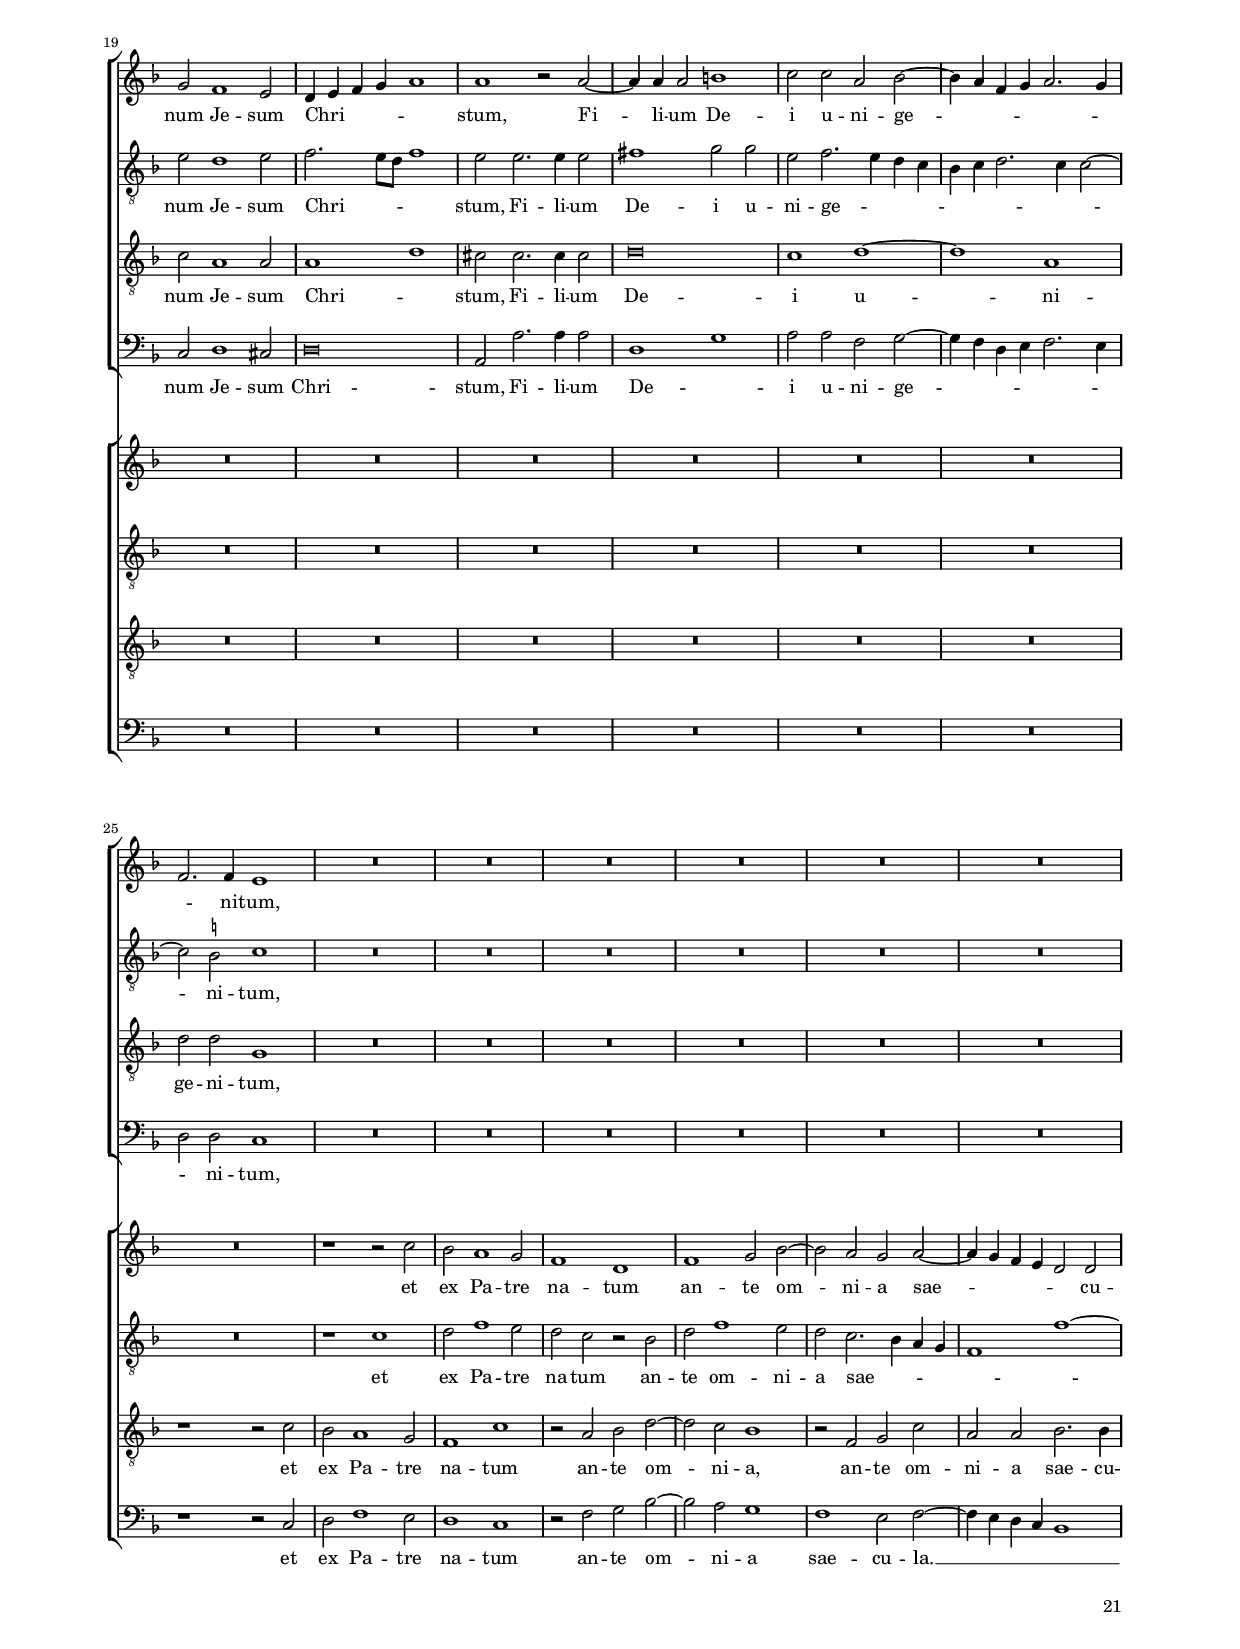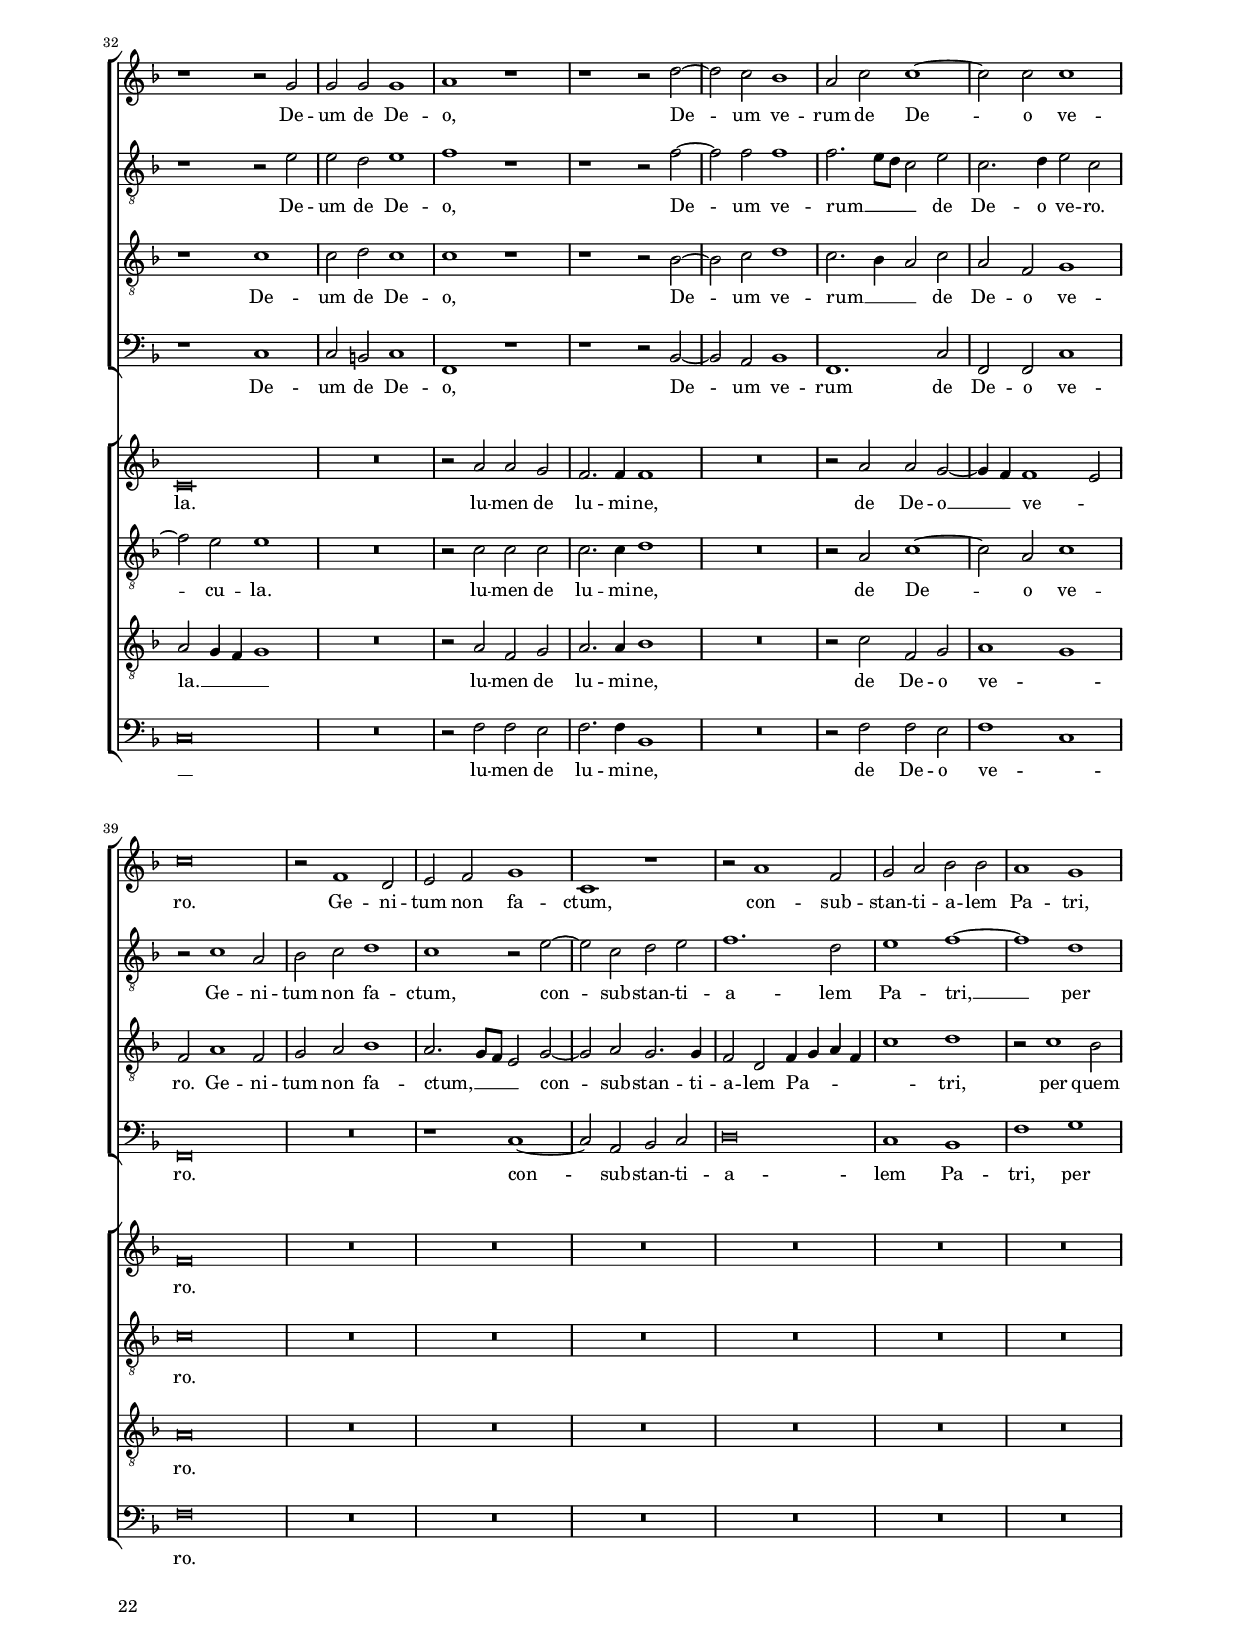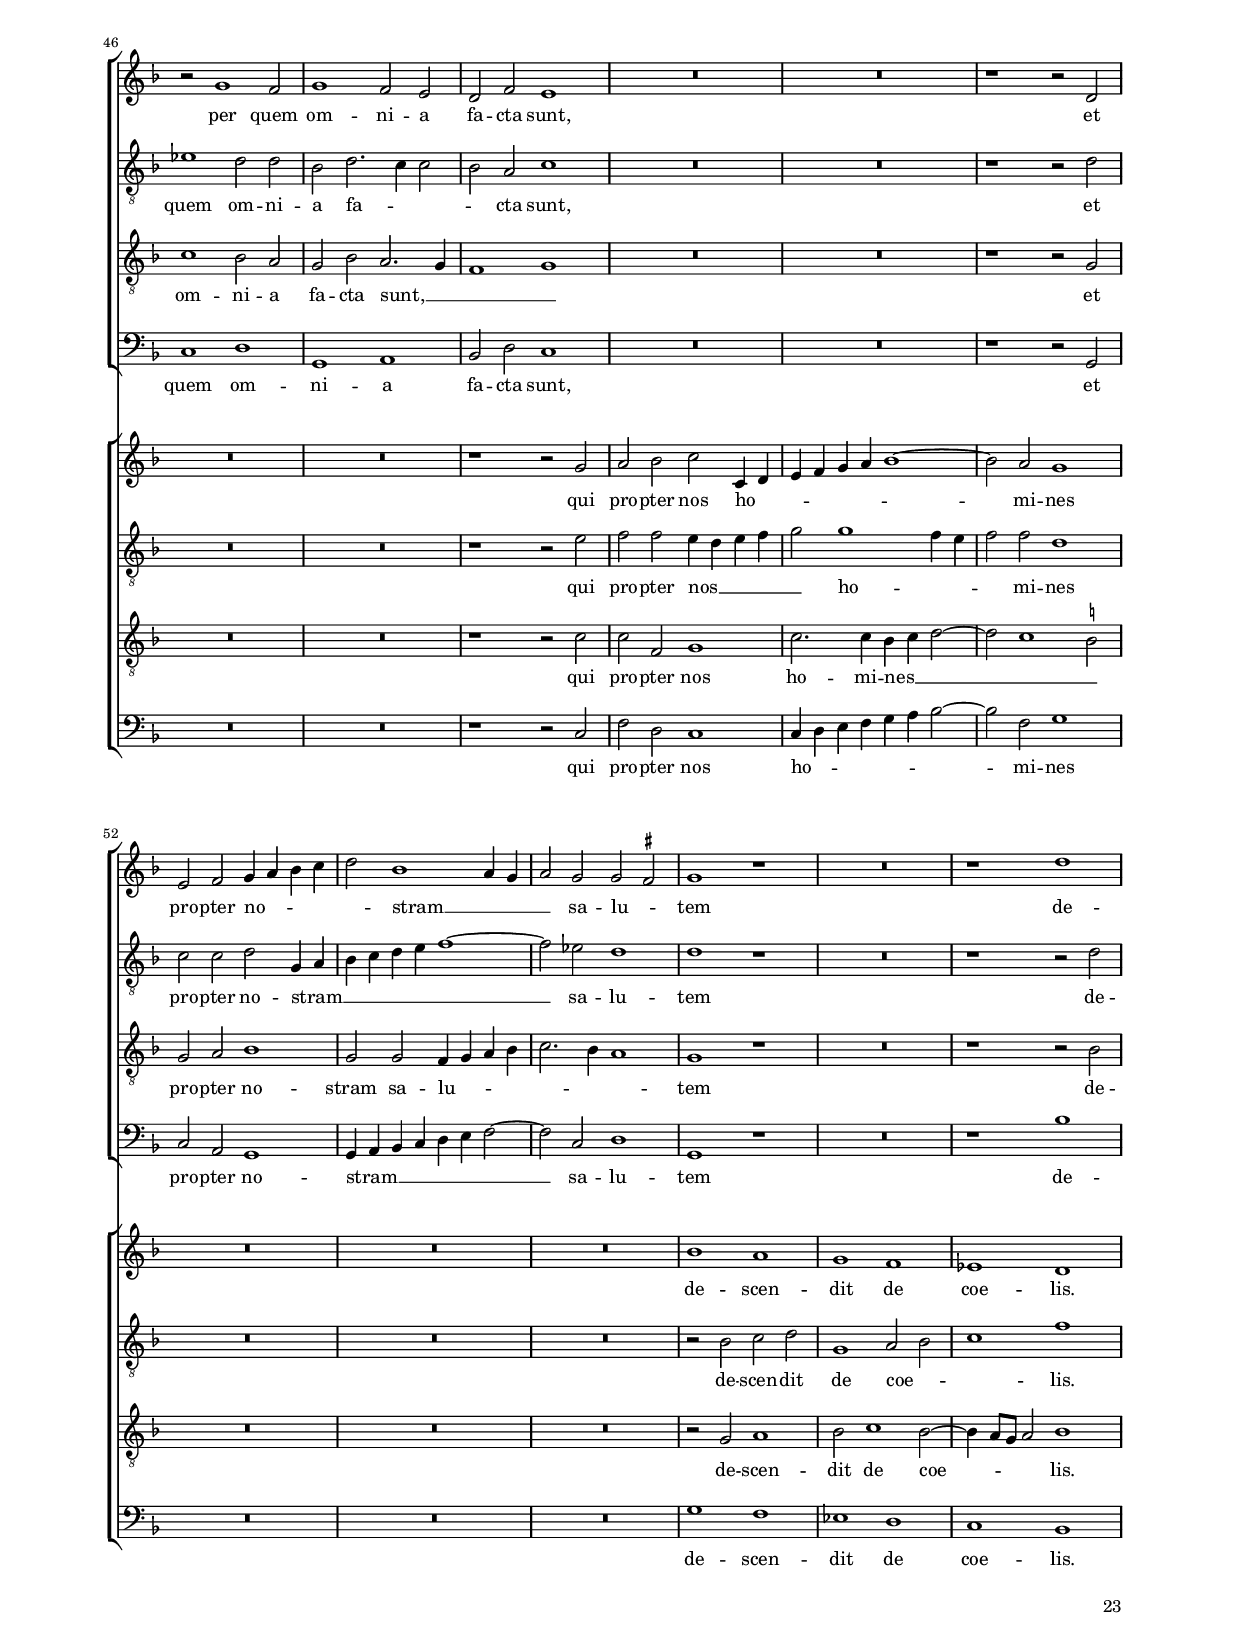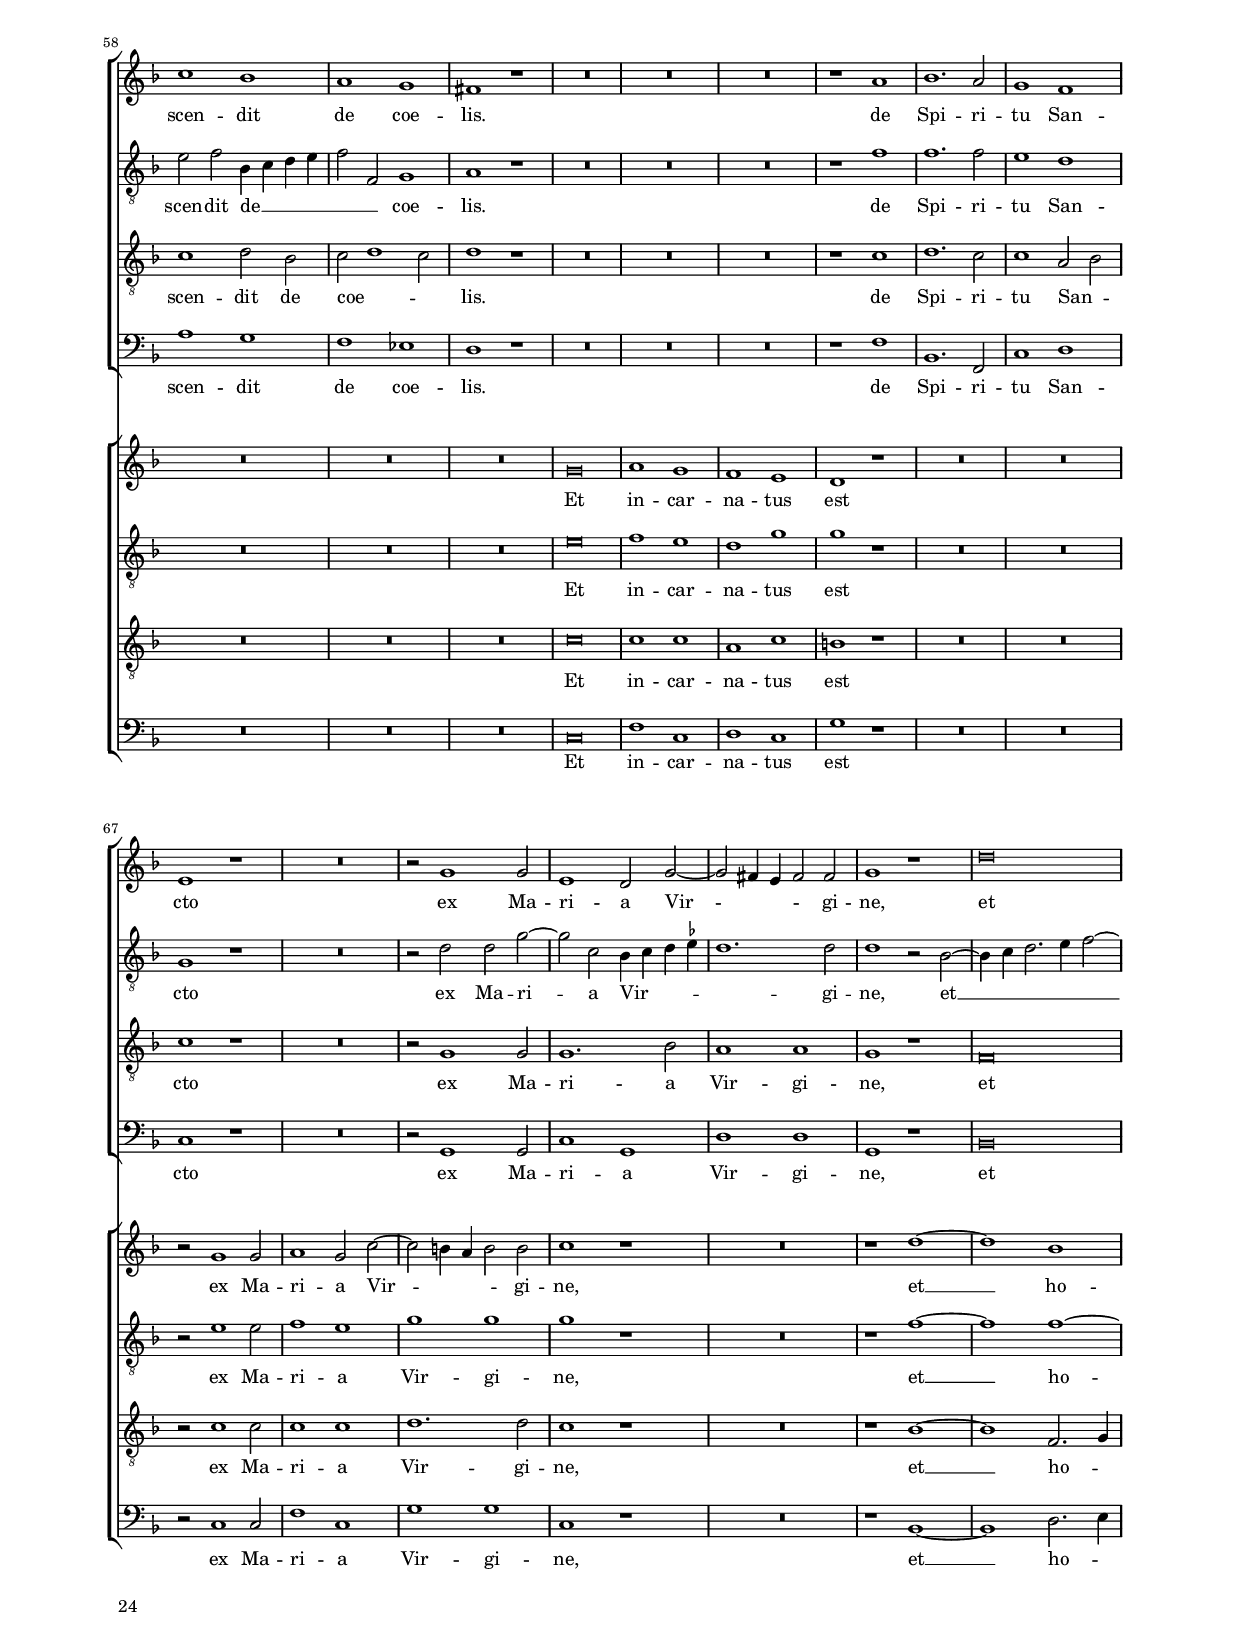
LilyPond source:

\version "2.22.2"
\language deutsch
#(set-global-staff-size 15)
% #(set-default-paper-size "letter")
#(ly:set-option 'point-and-click #f)

\header
{
  title="Kyrie"
  composer="Giovanni Pierluigi da Palestrina"
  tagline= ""
}

htitle =\markup { \column { \fontsize #5 \bold "Missa Laudate Dominum" \transparent "xx" \transparent "xx" } }

\paper
	{
	top-margin = 1.8 \cm
	bottom-margin = 1.1 \cm
	left-margin = 2 \cm
	right-margin = 2 \cm
	ragged-bottom = ##f
	ragged-last-bottom = ##t
	print-page-number = ##f
	system-system-spacing = #'((basic-distance . 17) (minimum-distance . 14) (padding . 7) (strechability . 250))
    system-score-spacing = #'((basic-distance . 17) (minimum-distance . 14) (padding . 7) (strechability . 250))
    score-score-spacing = #'((basic-distance . 17) (minimum-distance . 14) (padding . 7) (strechability . 250))
    oddHeaderMarkup=\markup  \fill-line { \on-the-fly #first-page \htitle }
    oddFooterMarkup=\markup   \fill-line { "" \fromproperty #'page:page-number-string }
    evenFooterMarkup=\markup  \fill-line { \fromproperty #'page:page-number-string "" }
    last-bottom-spacing = #'((basic-distance . 12) (minimum-distance . 7) (padding . 4))
%	systems-per-page = 3
%	min-systems-per-page = 3
	scoreTitleMarkup = \markup { \fill-line  { \null \fontsize #3 \bold \fromproperty #'header:piece \fromproperty #'header:opus } }
	markup-system-spacing = #'basic-distance #12
%	print-all-headers = ##t
	print-first-page-number = ##f
%	first-page-number = 1
	}

    #(define ((double-time-signature glyph a b) grob)
   (grob-interpret-markup grob
          (markup #:override '(baseline-skip . 2.5) #:number
                  (#:line ((markup (#:fontsize 4 #:musicglyph glyph))
                           (#:fontsize -1 #:column (a b)))))))
	
global = {
	\key f \major
	\time 2/2 \set Score.measureLength = #(ly:make-moment 2/1)
    \set Score.tempoHideNote = ##t
    \tempo 2 = 90
    \skip 1*2*32 \bar "||"
	}

	ficta = { \once \set suggestAccidentals = ##t }
	
	forget = #(define-music-function (music) (ly:music?) #{
		\accidentalStyle forget
		$music
		\accidentalStyle default
		#})
        % \mark \markup { \fontsize #-3 \note  {1} #1 = \fontsize #-3 \note {1.} #1 }



incipitcantusprimus = \markup { \score {
	{
	\set Staff.instrumentName = \markup { \fontsize #1 "Cantus I" }
	\key f \major
	\clef soprano
	s4 \bar ""
	}
	\layout  {
	raggedright = ##t
	indent = 2.3 \cm
	line-width = 2.6 \cm
	\context { \Staff \remove Time_signature_engraver }
	\override Staff.Clef.Y-extent = #'(0 . 0)
	}} \hspace #1 }
	
      
incipitaltusprimus = \markup { \score {
	{
	\set Staff.instrumentName = \markup { \fontsize #1 "Altus I" }
	\key f \major
	\clef alto
	s4 \bar ""
	}
	\layout  {
	raggedright = ##t
	indent = 2.3 \cm
	line-width = 2.6 \cm
	\context { \Staff \remove Time_signature_engraver }
	\override Staff.Clef.Y-extent = #'(0 . 0)
	}} \hspace #1 }


incipittenorprimus = \markup { \score {
	{
	\set Staff.instrumentName = \markup { \fontsize #1 "Tenor I" }
	\key f \major
	\clef tenor
	s4 \bar ""
	}
	\layout  {
	raggedright = ##t
	indent = 2.3 \cm
	line-width = 2.6 \cm
	\context { \Staff \remove Time_signature_engraver }
	\override Staff.Clef.Y-extent = #'(0 . 0)
	}} \hspace #1 }
      
      
incipitbassusprimus = \markup { \score {
	{
	\set Staff.instrumentName = \markup { \fontsize #1 "Bassus I" }
	\key f \major
	\clef bass
	s4 \bar ""
	}
	\layout  {
	raggedright = ##t
	indent = 2.3 \cm
	line-width = 2.6 \cm
	\context { \Staff \remove Time_signature_engraver }
	\override Staff.Clef.Y-extent = #'(0 . 0)
	}} \hspace #1 }



incipitcantussecundus = \markup { \score {
	{
	\set Staff.instrumentName = \markup { \fontsize #1 "Cantus II" }
	\key f \major
	\clef soprano
	s4 \bar ""
	}
	\layout  {
	raggedright = ##t
	indent = 2.3 \cm
	line-width = 2.6 \cm
	\context { \Staff \remove Time_signature_engraver }
	\override Staff.Clef.Y-extent = #'(0 . 0)
	}} \hspace #1 }
	
      
incipitaltussecundus = \markup { \score {
	{
	\set Staff.instrumentName = \markup { \fontsize #1 "Altus II" }
	\key f \major
	\clef alto
	s4 \bar ""
	}
	\layout  {
	raggedright = ##t
	indent = 2.3 \cm
	line-width = 2.6 \cm
	\context { \Staff \remove Time_signature_engraver }
	\override Staff.Clef.Y-extent = #'(0 . 0)
	}} \hspace #1 }


incipittenorsecundus = \markup { \score {
	{
	\set Staff.instrumentName = \markup { \fontsize #1 "Tenor II" }
	\key f \major
	\clef tenor
	s4 \bar ""
	}
	\layout  {
	raggedright = ##t
	indent = 2.3 \cm
	line-width = 2.6 \cm
	\context { \Staff \remove Time_signature_engraver }
	\override Staff.Clef.Y-extent = #'(0 . 0)
	}} \hspace #1 }
      
      
incipitbassussecundus = \markup { \score {
	{
	\set Staff.instrumentName = \markup { \fontsize #1 "Bassus II" }
	\key f \major
	\clef bass
	s4 \bar ""
	}
	\layout  {
	raggedright = ##t
	indent = 2.3 \cm
	line-width = 2.6 \cm
	\context { \Staff \remove Time_signature_engraver }
	\override Staff.Clef.Y-extent = #'(0 . 0)
	}} \hspace #1 }

    
cantusprimus =  \relative c''
	{
	f,1 c'2 c
	c2. b4 a1
	d1. c4 b
	a2 g a2. f4
%5
	g1 a2 c~ |
	c4 b a g f e d2
	f4 g a2 f g~
	g4 f f1 e2
	f1 r2 f
%10
	f2 d4 e f g a2~ |
	a4 b c2 a f
	c'1 r
	R\breve
	R\breve
%15
	r1 r2 f, |
	a2 a b1
	a\breve
	r1 r2 f
	a2 a b1
%20
	a\breve |
	r2 g1 g2
	a2. b4 c b a g
	f1 a2. g4
	f1. e2
%25
	d1 c |
	r2 c' c c
	a1 d2. b4
	c2 f, r b~
	b2 a d1
%30
	c1 b |
	a2 f g1
	a\breve |
	}

altusprimus =  \relative c'
	{
	r1 c
	f2 f f2. e4
	d2 b4 c d e f2~
	f2 e d4 c f2~
%5
	f2 e f1 |
	r2 f, a b
	a2. b4 c d c2~
	c2 b c g
	a2. b4 c2 a
%10
	b1 f2 c'~ |
	c4 d e2 c1~
	c1 r
	R\breve
	R\breve
%15
	r1 c |
	f2 f f1
	f\breve
	r1 r2 c
	f2 f f1
%20
	f1 r2 c |
	e4 d e f g2 c,~
	c2 f e c
	d1 c2 f~
	f4 e d c d2 c~
%25
	c2 \ficta h c2. \forget b8 a |
	g1 r2 c
	c2 c f1~
	f2 c r f
	f2 f f1~
%30
	f2 c r f |
	f2 f f e
	f\breve |
	}


tenorprimus =  \relative c'
	{
	R\breve
	R\breve
	R\breve
	r1 f,
%5
	c'2 c c2. b4 |
	a1 d~
	d2 c4 b a2 g
	a2 f g1
	f2. g4 a b c2
%10
	f,\breve |
	c2 c'2. b4 a g
	a1 r
	R\breve
	R\breve
%15
	r2 f a4 g a b |
	c1 d
	c2. b4 a g f2
	r2 f a4 g a b
	c1 d
%20
	c\breve |
	r2 c c2. b4
	a4 g f2 g a~
	a2 b a f
	a2 b2. a4 g f
%25
	g1 e~ |
	e1 r2 a
	a2 f f2. g4
	a1 b2 f~
	f4 g a2 b1
%30
	c2 f,2. e4 f g |
	a1 g
	f\breve |
	}


bassusprimus  =  \relative c
	{
	R\breve
	R\breve
	R\breve
	R\breve
%5
	c1 f2 f |
	f2. e4 d2 b4 c
	d4 e f1 e2
	d1 c
	f,\breve
%10
	b1 b2 f |
	f2 c' f,1~
	f1 r
	R\breve
	R\breve
%15
	r1 f' |
	f2 f b,1
	f\breve
	r1 f'
	f2 f b,1
%20
	f\breve |
	r2 c' e e
	f1 c2 f
	d2 b f'2. e4
	d4 c b1 c2
%25
	g1 c~ |
	c1 r2 f,
	a2 a b1
	f2 f' d b
	f'1 b,
%30
	f2 f' d b |
	f'1 c
	f\breve |
	}

            
cantussecundus =  \relative c''
	{
	R\breve
	R\breve
	R\breve
	R\breve
%5
	R\breve |
	R\breve
	R\breve
	R\breve
	R\breve
%10
	r1 f, |
	c'2 c c2. b4
	a1 d~
	d2 c4 b a2 g
	a2. f4 g1
%15
	a\breve |
	R\breve
	r2 f a a
	b1 a~
	a1 r
%20
	r2 f a a |
	c\breve
	c1 r
	R\breve
	R\breve
%25
	r1 r2 g~ |
	g2 g a c~
	c4 b a g f2 b~
	b2 a d1
	c1 r2 b~
%30
	b2 a d1 |
	c\breve |
	c\breve |
	}

        
altussecundus =  \relative c'
	{
	R\breve
	R\breve
	R\breve
	R\breve
%5
	R\breve |
	R\breve
	R\breve
	R\breve
	r2 c f f
%10
	f2. e4 d2 c4 b |
	a2 g f c'
	f2 f f2. e4
	d2 e f g~
	g4 f f1 e2
%15
	f\breve |
	R\breve
	r2 c f f
	f1 f~
	f1 r
%20
	r2 c f f |
	e\breve
	c1 r
	R\breve
	R\breve
%25
	r2 d e4 d e f |
	g2 c,1 f2
	e2 c r f
	f2 f f1~
	f2 c r f
%30
	f2 f f1~ |
	f2 c2. d4 e2
	c\breve |
	}


tenorsecundus =  \relative c'
	{
	R\breve
	R\breve
	R\breve
	R\breve
%5
	R\breve |
	R\breve
	R\breve
	f,1 c'2 c
	c2. b4 a1
%10
	d2. c4 b2 a4 g |
	f2 g a1~
	a2 c2 b a
	b1 c
	c\breve~
%15
	c\breve |
	r1 r2 f,
	a4 g a b c1
	d1 c2. b4
	a4 g f2 r f
%20
	a4 g a b c2 f, |
	g\breve
	f1 r
	R\breve
	R\breve
%25
	r1 r2 c' |
	c2 c a2. b4
	c1 d
	c1 b
	c1 r2 f,~
%30
	f4 g a2 b1 |
	c\breve
	c\breve |
	}


bassussecundus  =  \relative c
	{
	R\breve
	R\breve
	R\breve
	R\breve
%5
	R\breve |
	R\breve
	R\breve
	r1 c
	f2 f f2. e4
%10
	d2 b4 c d e f2~ |
	f2 e f1~
	f1 d
	g1 f2 e
	f1 c
%15
	f,\breve |
	R\breve
	f'1 f2 f
	b,1 f~
	f1 r
%20
	f'1 f2 f |
	c\breve
	f,1 r
	R\breve
	R\breve
%25
	r1 r2 c' |
	e2 e f1
	c2 f d b
	f'1 b,
	f2 f' d b
%30
	f'1 b, |
	f1 c'
	f,\breve |
	}
        
        
lyricscantusprimus = \lyricmode {
	Ky -- ri -- e~e -- lei -- _ _ _ _ _ _ _ _ _ _ son,
    e -- _ _ _ _ _ _ _ _ _ _ le -- _ _ i -- son,
    Ky -- ri -- e~e -- _ _ _ _ _ _ le -- i -- son,
    Ky -- ri -- e~e -- lei -- son,
    Ky -- ri -- e~e -- lei -- son,
    Ky -- ri -- e __ _ _ _ _ _ _ e -- _ _ _ lei -- son,
    Ky -- ri -- e~e -- lei -- _ _ _ son,
    Ky -- ri -- e e -- lei -- _ _ _ son.
	}


lyricsaltusprimus = \lyricmode {
	Ky -- ri -- e~e -- le -- _ _ _ _ _ _ _ _ _ _ _ i -- son,
    Ky -- ri -- e~e -- le -- _ _ _ _ i -- son,
    Ky -- ri -- _ e e -- le -- _ _ _ i -- son,
    Ky -- ri -- e~e -- lei -- son,
    Ky -- ri -- e~e -- lei -- son,
    Ky -- ri -- _ _ _ e e -- lei -- _ _ son, __ _
    e -- _ _ _ _ le -- i -- son, __ _ _ _
    Ky -- ri -- e~e -- lei -- son,
    Ky -- ri -- e~e -- lei -- son,
    Ky -- ri -- e~e -- le -- i -- son.
	}


lyricstenorprimus = \lyricmode {
	Ky -- ri -- e~e -- lei -- _ _ _ _ _ _ _ _ _ _ son, __ _ _ _ _
    e -- lei -- _ _ _ _ son,
    Ky -- ri -- _ _ _ e e -- lei -- _ _ _ son,
    Ky -- ri -- _ _ _ e~e -- lei -- son,
    e -- lei -- _ _ _ _ _ _ _ _ _ _ _ _ _ _ _ son,
    Ky -- ri -- e~e -- lei -- _ _ _ _ _ _ _ _ _ _ _ _ _ _ son.
	}


lyricsbassusprimus = \lyricmode {
	Ky -- ri -- e~e -- lei -- _ _ _ _ _ _ _ _ _ _ son,
    Ky -- ri -- e~e -- le -- i -- son,
    Ky -- ri -- e~e -- lei -- son,
    Ky -- ri -- e~e -- lei -- son,
    Ky -- ri -- e~e -- lei -- _ _ _ _ _ _ _ _ _ _ _ son,
    Ky -- ri -- e~e -- lei -- son,
    Ky -- ri -- e~e -- lei -- _ son,
    Ky -- ri -- e~e -- lei -- _ son.
	}

        
lyricscantussecundus = \lyricmode {
	Ky -- ri -- e~e -- le -- i -- son,
    Ky -- _ _ _ ri -- e e -- lei -- son,
    Ky -- ri -- e~e -- lei -- son,
    Ky -- ri -- e~e -- lei -- son,
    Ky -- ri -- e e -- _ _ _ _ lei -- _ _ son,
    Ky -- ri -- e~e -- lei -- son.
	}


lyricsaltussecundus = \lyricmode {
	Ky -- ri -- e~e -- le -- _ _ _ _ _ i -- son,
    Ky -- ri -- e~e -- le -- _ _ _ _ _ _ _ i -- son,
    Ky -- ri -- e~e -- lei -- son,
    Ky -- ri -- e~e -- lei -- son,
    Ky -- ri -- _ _ _ e e -- _ lei -- son,
    Ky -- ri -- ~e -- lei -- son,
    Ky -- ri -- e~e -- lei -- _ _ _ son.
	}


lyricstenorsecundus = \lyricmode {
	Ky -- ri -- e~e -- le -- _ _ _ _ _ _ _ _ i -- son,
    Ky -- ri -- e e -- lei -- son, __
    Ky -- ri -- _ _ _ e e -- le -- i -- son, __ _ _
    Ky -- ri -- _ _ _ e e -- lei -- son,
    Ky -- ri -- e~e -- lei -- _ _ _ _ _ son,
    Ky -- ri -- e e -- lei -- son.
	}


lyricsbassussecundus = \lyricmode {
	Ky -- ri -- e~e -- le -- _ _ _ _ _ _ _ i -- son,
    Ky -- ri -- e e -- le -- i -- son,
    Ky -- ri -- e~e -- lei -- son,
    Ky -- ri -- e~e -- lei -- son,
    Ky -- ri -- e~e -- lei -- _ _ _ _ _ _ son,
    Ky -- ri -- e~e -- lei -- _ _ _ son.
    Chri -- ste e -- lei -- son,
    Chri -- ste e -- lei -- son,
    Chri -- ste e -- lei -- son,
    Chri -- ste e -- lei -- son,
    Chri -- ste e -- lei -- son,
    Chri -- ste e -- lei -- son,
    Chri -- ste e -- lei -- son.
    Ky -- ri -- e e -- lei -- son,
    Ky -- ri -- e e -- lei -- son,
    Ky -- ri -- e e -- lei -- son,
    Ky -- ri -- e e -- lei -- son,
    Ky -- ri -- e e -- lei -- son,
    Ky -- ri -- e e -- lei -- son,
    Ky -- ri -- e e -- lei -- son.
	}

        
        
\score
    {	
    \transpose c c {
	
<<
	\new ChoirStaff \with { \override StaffGrouper.staffgroup-staff-spacing.basic-distance = #15 
				\override StaffGrouper.staff-staff-spacing.basic-distance = #12 }
	<<
	
	\new Staff << \global
	\new Voice="v1" {
		\set Staff.instrumentName=\incipitcantusprimus
		\set Staff.midiInstrument = "reed organ"
		\clef violin
		\cantusprimus }
	\new Lyrics \lyricsto "v1" {\lyricscantusprimus }
	>>
	
	\new Staff << \global
	\new Voice="v2" {
		\set Staff.instrumentName=\incipitaltusprimus
		\set Staff.midiInstrument = "reed organ"
        \clef "G_8" % violin 
		\altusprimus }
	\new Lyrics \lyricsto "v2" {\lyricsaltusprimus }
	>>
	
	\new Staff << \global
	\new Voice="v3" {
		\set Staff.instrumentName=\incipittenorprimus
		\set Staff.midiInstrument = "reed organ"
		\clef "G_8"
		\tenorprimus }
	\new Lyrics \lyricsto "v3" {\lyricstenorprimus }
	>>
	
	\new Staff << \global
	\new Voice="v4" {
		\set Staff.instrumentName=\incipitbassusprimus
		\set Staff.midiInstrument = "reed organ"
		\clef bass 
		\bassusprimus }
	\new Lyrics \lyricsto "v4" {\lyricsbassusprimus}
	>>
	>>
	
	\new ChoirStaff \with { \override StaffGrouper.staff-staff-spacing.basic-distance = #12 }
	<<
	
	\new Staff << \global
	\new Voice="v5" {
		\set Staff.instrumentName=\incipitcantussecundus
		\set Staff.midiInstrument = "church organ"
		\clef violin
		\cantussecundus }
	\new Lyrics \lyricsto "v5" {\lyricscantussecundus }
	>>
	
	\new Staff << \global
	\new Voice="v6" {
		\set Staff.instrumentName=\incipitaltussecundus
		\set Staff.midiInstrument = "church organ"
        \clef "G_8" % violin 
		\altussecundus }
	\new Lyrics \lyricsto "v6" {\lyricsaltussecundus }
	>>
	
	\new Staff << \global
	\new Voice="v7" {
		\set Staff.instrumentName=\incipittenorsecundus
		\set Staff.midiInstrument = "church organ"
		\clef "G_8"
		\tenorsecundus }
	\new Lyrics \lyricsto "v7" {\lyricstenorsecundus }
	>>
	
	\new Staff << \global
	\new Voice="v8" {
		\set Staff.instrumentName=\incipitbassussecundus
		\set Staff.midiInstrument = "church organ"
		\clef bass 
		\bassussecundus }
	\new Lyrics \lyricsto "v8" {\lyricsbassussecundus}
	>>
	>>
>>
	} % transpose

\layout
	{
	indent = 2.5 \cm
	\context { \Lyrics \override VerticalAxisGroup.nonstaff-relatedstaff-spacing.padding = #1.3 }
%	\context { \Lyrics \override LyricText.font-size = #1 }
	\context { \Score \override BarNumber.padding = #2 }
	\context { \Voice \override NoteHead.style = #'baroque }
    \context { \Staff \consists "Ambitus_engraver" }
	\context { \Staff \override TimeSignature.break-visibility = #end-of-line-invisible }
	}

\midi
	{
	}
      
}


%%%%%%%%%%%%%%%%%%%%  CHRISTE ELEISON


global = {
	\key f \major
	\time 2/2 \set Score.measureLength = #(ly:make-moment 2/1)
    \set Score.tempoHideNote = ##t
    \tempo 2 = 90
	\set Score.barNumberVisibility = #all-bar-numbers-visible \bar ""
    \set Score.currentBarNumber = #33
    \skip 1*2*32 \bar "||"
	}


cantusprimus =  \relative c''
	{
	f,1 c'
	c2 f,4 g a g8 a b2~
	b2 a4 g a2 f
	a1 g2. f4
%5
	g2 a1 g4 f |
	g2 c1 \ficta h2
	c2 g a1
	f\breve
	f2. g4 a1
%10
	g1 r |
	c1 b2 a
	a2 g f1
	r1 f
	g2 b1 a2
%15
	g\breve |
	c,1 g'~
	g2 c,4 d e f g2~
	g2 e d1
	e2. f4 g2 a~
%20
	a2 g4 f g2 c, |
	d1 e
	r2 f g b~
	b2 a g1
	f2 c d1
%25
	f2 e d1 |
	c2 c' b a~
	a2 g f1
	d2 r r1
	f1 g2 b
%30
	a2 g1 f2~ |
	f2 e f1
	e\breve |
	}

        
altusprimus =  \relative c' 
    {
	r1 c
	f1 f2 b,4 c
	d4 e f1 d2
	c2 f1 e4 d
%5
	e2 f1 e4 d |
	e2 c d1
	e1 f2. e8 d
	c2 d1 c4 b
	c2 d e f~
%10
	f2 e f1 |
	r2 c d f~
	f2 e d c
	es2 d4 c b2 c
	d1 f2. e4
%15
	d1 e2 g |
	f2 e1 d2
	e1. d4 c
	d2 c1 h2
	c2. d4 e2 f~
%20
	f2 e4 d e2. f4 |
	g1 r
	R\breve
	r2 f es d~
	d2 c2. b4 b2
%25
	a2 g f1 |
	r2 c' d f~
	f2 e d c
	b2 a g1
	f1 b
%30
	c2 es1 d2~ |
	d2 c1 \ficta h2
	c\breve |
	}

        
tenorprimus =  \relative c' 
	{
	R\breve
	R\breve
	R\breve
	f,1 c'
%5
	c2 f,4 g a b c2~ |
	c2 a g1
	r2 c c f,4 g
	a4 g8 a b1 a4 g
	a2 b c1
%10
	r2 c b a |
	a2 g f1
	r2 g b a
	b2. c4 d2 c
	b2 d2. c4 c2~
%15
	c2 \ficta h c g |
	a2 c1 h2
	c1. h4 a
	h2 c g1~
	g1 c~
%20
	c1 r2 c~ |
	c2 b a g~
	g4 f f1 e2
	f2 f g b~
	b2 a g1
%25
	f2 c' b a~ |
	a2 g f1
	c'1 r2 f,
	g2 a b1
	c1 d
%30
	r2 c b a |
	g1 f
	g\breve |
	}

        
bassusprimus  =  \relative c 
	{
	R\breve
	R\breve
	R\breve
	R\breve
%5
	R\breve |
	R\breve
	c1 f
	f2 b,4 c d e f2~
	f2 d c1
%10
	c1 d2 f~ |
	f2 e d1
	c1 r2 f
	g2 b1 a2
	g1 f
%15
	g1 c,2. b4 |
	a1 g
	R\breve
	r1 g
	c1 c2 f,4 g
%20
	a4 b c1 a2 |
	g1 c
	b2 a g1
	f1 r
	R\breve
%25
	r2 c' d f~ |
	f2 e d1
	c1 r
	r2 f g b~
	b2 a g1
%30
	f2 c d1 |
	b2 c d1
	c\breve |
	}

lyricscantusprimus = \lyricmode {
    Chri -- _ ste e -- _ _ _ _ _ _ _ _ _ le -- _ _ _ _ i -- _ son,
    Chri -- ste e -- _ _ lei -- _ _ _ son,
    Chri -- ste e -- le -- i -- son,
    Chri -- ste e -- _ lei -- son,
    Chri -- ste __ _ _ _ _ e -- lei -- _ _ _ _ _ _ _ _ _ son,
    Chri -- ste e -- _ lei -- son,
    Chri -- ste e -- _ lei -- son,
    Chri -- ste e -- _ lei -- son,
    Chri -- ste e -- lei -- _ _ _ _ son.
	}


lyricsaltusprimus = \lyricmode {
    Chri -- _ ste e -- _ _ _ _ _ _ le -- _ _ _ _ i -- _ son,
    Chri -- ste e -- le -- _ _ _ _ _ _ _ _ _ _ i -- son,
    Chri -- ste e -- _ _ _ le -- _ _ _ _ _ _ i -- son,
    Chri -- ste e -- _ _ le -- _ _ _ _ i -- son, __ _ _ _ _ _ _ _ _
    Chri -- ste e -- le -- _ _ _ i -- son,
    Chri -- ste e -- _ _ _ lei -- _ _ son,
    Chri -- ste e -- le -- _ i -- son.
	}


lyricstenorprimus = \lyricmode {
	Chri -- _ ste e -- _ _ _ le -- i -- son,
    Chri -- ste e -- _ _ _ _ _ _ _ le -- i -- son,
    Chri -- ste e -- le -- i -- son,
    Chri -- ste e -- le -- _ _ _ _ _ _ _ i -- son,
    Chri -- ste e -- _ lei -- _ _ _ _ _ son,
    Chri -- ste e -- le -- _ _ i -- son,
    Chri -- ste e -- _ lei -- son,
    Chri -- ste e -- _ lei -- son,
    Chri -- ste e -- lei -- _ son,
    Chri -- ste e -- lei -- _ son.
	}


lyricsbassusprimus = \lyricmode {
    Chri -- _ ste e -- _ _ _ _ lei -- son,
    Chri -- ste e -- _ lei -- son,
    Chri -- ste e -- _ lei -- _ _ _ _ _ son,
    Chri -- ste e -- le -- _ _ _ _ i -- son,
    Chri -- ste e -- lei -- son,
    Chri -- ste e -- _ lei -- son,
    Chri -- ste e -- _ lei -- son,
    Chri -- ste e -- _ lei -- son.
	}
        
\score
{	
    \transpose c c {
	
	\new ChoirStaff \with { \override StaffGrouper.staff-staff-spacing.basic-distance = #12 }
	<<
	
	\new Staff << \global
	\new Voice="v1" {
		\set Staff.instrumentName="S I"
		\set Staff.midiInstrument = "reed organ"
		\clef violin
		\cantusprimus }
	\new Lyrics \lyricsto "v1" {\lyricscantusprimus }
	>>
	
	\new Staff << \global
	\new Voice="v2" {
		\set Staff.instrumentName="A I"
		\set Staff.midiInstrument = "reed organ"
		\clef "G_8" % violin 
		\altusprimus }
	\new Lyrics \lyricsto "v2" {\lyricsaltusprimus }
	>>
	
	\new Staff << \global
	\new Voice="v3" {
		\set Staff.instrumentName="T I"
		\set Staff.midiInstrument = "reed organ"
		\clef "G_8"
		\tenorprimus }
	\new Lyrics \lyricsto "v3" {\lyricstenorprimus }
	>>
	
	\new Staff << \global
	\new Voice="v4" {
		\set Staff.instrumentName="B I"
		\set Staff.midiInstrument = "reed organ"
		\clef bass 
		\bassusprimus }
	\new Lyrics \lyricsto "v4" {\lyricsbassusprimus}
	>>
	>>
	
	} % transpose

\layout
	{
	indent = 1 \cm
%	\context { \Lyrics \override VerticalAxisGroup.nonstaff-relatedstaff-spacing.padding = #2 }
%	\context { \Lyrics \override LyricText.font-size = #1 }
	\context { \Score \override BarNumber.padding = #2 }
	\context { \Voice \override NoteHead.style = #'baroque }
    \context { \Staff \consists "Ambitus_engraver" }
	\context { \Staff \override TimeSignature.break-visibility = #end-of-line-invisible }
	}
	
	
\midi
	{
    }
	
}


%%%%%%%%%%%%%%%%%%%%  KYRIE II


global = {
	\key f \major
	\time 2/2 \set Score.measureLength = #(ly:make-moment 2/1)
    \set Score.tempoHideNote = ##t
    \tempo 2 = 90
	\set Score.barNumberVisibility = #all-bar-numbers-visible \bar ""
    \set Score.currentBarNumber = #65
    \skip 1*2*37 \bar "|."
	}

cantusprimus =  \relative c''
	{
	R\breve
	R\breve
	R\breve
	R\breve
%5
	R\breve |
	a1. a2
	a2 b f b
	a1. g4 f
	g1 a2. b4 
%10
	c1 r |
	R\breve
	r2 g1 g2
	g2 a c b4 a
	b1 a
%15
	g2 a b1 |
	r1 r2 a
	g2 f e g~
	g4 f e2 d g
	g1 r
%20
	r2 g a b |
	a\breve
	a1 f
	R\breve
	r1 r2 a~
%25
	a2 a a1 |
	g\breve~
	g1 c
	r2 b1 b2
	b1 b
%30
	a4 g f e d2 f~ |
	f2 f f2. g4
	a2. b4 c1
	r2 c1 c2
	c2 d2. c4 a2
%35
	b\breve |
	a\breve~
	a\breve |
	}

altusprimus =  \relative c' 
    {
	R\breve
	R\breve
	R\breve
	R\breve
%5
	R\breve |
	c1. c2
	c2 d2. c4 d e
	f1. e2
	d2 e f1~
%10
	f1 r |
	R\breve
	r2 e1 e2
	e2 f c f
	d2 e f1
%15
	g2 f f1 |
	r1 r2 c~
	c2 c c2. e4
	d2 g g g
	e1 r
%20
	r2 d d d |
	d2. f4 e2 f4 d
	e1 d
	r1 r2 f~
	f2 f f1
%25
	f1 c2 f~ |
	f2 e4 d e1~
	e1 r2 g~
	g2 d d g,4 a
	b4 c d2 g, g'
%30
	f2 d f2. e4 |
	d1. c4 b
	a4 b c2 f, f'~
	f2 e4 d e1
	f\breve~
%35
	f\breve~ |
	f\breve~
	f\breve |
	
	}

tenorprimus =  \relative c' 
	{
	R\breve
	R\breve
	R\breve
	R\breve
%5
	R\breve |
	f,\breve
	f1 b2. a8 g
	f4 g a b c1
	d2 c c2. b4
%10
	a1 r |
	R\breve
	r2 c1 c2
	c2. b4 a2 d~
	d2 c4 b c1~
%15
	c2 c d1 |
	r1 r2 f,
	g2 a c4 b g a
	h2 c1 h2
	c1 r
%20
	r1 r2 g |
	a2 d cis d~
	d2 cis d1
	R\breve
	r1 r2 c~
%25
	c2 c c1 |
	c\breve
	g2 c, e2. f4
	g1 d'~
	d2 d d1
%30
	d\breve |
	d,1 d
	r2 f a a
	g2 c2. b4 g2
	a2 b2. c4 d2
%35
	b\breve |
	c1. a2
	a\breve |
	}

bassusprimus  =  \relative c 
	{
	R\breve
	R\breve
	R\breve
	R\breve
%5
	R\breve |
	f,1. f2
	f2 b1 g2
	d'1 c
	b2 c f,1~
%10
	f1 r |
	R\breve
	r2 c'1 c2
	c2 f1 d2
	g1 f
%15
	e2 f b,1 |
	r1 r2 f'
	e2 f c4 d e c
	g'2 c, g'1
	c,1 r
%20
	r2 g' fis g |
	d4 e f d a'2 d,
	a'1 d,
	R\breve
	r2 f1 f2
%25
	f1 f |
	c\breve
	c\breve
	r2 g'1 g2
	g1 g
%30
	d\breve |
	r2 f1 f2
	f1 f
	c\breve
	r2 b1 b2
%35
	b1 b |
	f\breve~
	f\breve |
	}

cantussecundus =  \relative c''
	{
	r1 g~
	g2 g g c~
	c2 a c d~
	d2 c4 b a2. b4
%5
	c1 d |
	c\breve
	R\breve
	R\breve
	r1 r2 a~
%10
	a2 a a b |
	f2 b a b
	c\breve
	R\breve
	R\breve
%15
	r1 r2 d |
	c2 b a c~
	c4 b a2 g1
	R\breve
	r2 g g g
%20
	b1 a2 g |
	f2 d r1
	r1 r2 f~
	f2 f f f
	b1 c~
%25
	c1 r2 c~ |
	c2 c c1
	c1 g
	g\breve~
	g\breve
%30
	r2 d'1 b2 |
	b2 b b1
	c1 r2 c~
	c2 c c2. b4
	a4 g f e d1
%35
	d'\breve |
	c\breve~
	c\breve |
	}

altussecundus =  \relative c'
	{
	R\breve
	e1. e2
	e2 f c f
	d2 e f1
%5
	g2 f f1~ |
	f\breve
	R\breve
	R\breve
	r1 r2 c~
%10
	c2 c c d~ |
	d4 c d e f2 d
	e\breve
	R\breve
	R\breve
%15
	r1 r2 f |
	f f2. e4 c d
	e2 c c1
	R\breve
	r2 e d c
%20
	d\breve |
	d1 r
	r1 r2 d~
	d2 d d b
	d1 c~
%25
	c\breve |
	r2 c2. d4 e f
	g2 e2. c4 e2
	d1 g,4 a b c
	d1 b
%30
	r2 b1 b2 |
	b1 d
	c\breve
	c\breve
	r2 f1 d2
%35
	d1 d2 f~ |
	f2 e4 d c1
	c\breve |
    }

tenorsecundus =  \relative c'
	{
	g1. g2
	g2 c2. b4 a2
	g2 f a1
	b1 c~
%5
	c2 a b1 |
	a\breve
	R\breve
	R\breve
	r1 r2 f~
%10
	f2 f f1 |
	b2. a8 g f2 f
	g\breve
	R\breve
	R\breve
%15
	r1 r2 b |
	c2 d c1
	c,2. d4 e1
	R\breve
	r2 c d e
%20
	g2 d d2. e4 |
	f4 g a2 r1
	r1 r2 b~
	b2 b b d~
	d4 c b1 a4 g
%25
	a1 a |
	r2 g1 g2
	g1 c
	b4 a g a b c d2
	b2. c4 d2 g,
%30
	r2 f1 f2 |
	f2 d2. e4 f2~
	f4 g a1 f2
	g\breve
	f1. f2
%35
	f1 f |
	f1. f2
	f\breve |
	}

bassussecundus =  \relative c
	{
	R\breve
	c1. c2
	c2 f1 d2
	g1 f
%5
	e2 f b,4 c d e |
	f\breve
	R\breve
	R\breve
	r1 r2 f,~
%10
	f2 f f b~ |
	b2 g d'1
	c\breve
	R\breve
	R\breve
%15
	r1 r2 b |
	a2 b f4 g a f
	c'2 f, c'1
	R\breve
	r2 c h c
%20
	g4 a b g d'2 g, |
	d'1 r
	r1 r2 b~
	b2 b b1
	b1 f~
%25
	f1 f |
	r2 c'1 c2
	c1 c
	g\breve
	g\breve
%30
	r2 b1 b2 |
	b1 b
	f\breve
	c'\breve
	f1 r2 b,~
%35
	b2 b d d |
	f\breve
	f\breve |
	}

        
lyricscantusprimus = \lyricmode {
    Ky -- ri -- e e -- lei -- _ _ _ _ _ son, __ _ _
    Ky -- ri -- e e -- le -- _ _ _ _ _ i -- son,
    Ky -- _ ri -- e e -- _ _ le -- i -- son,
    Ky -- ri -- e e -- lei -- son,
    Ky -- ri -- e~e -- lei -- son,
    Ky -- ri -- e~e -- lei -- son, __ _ _ _ _
    Ky -- ri -- e~e -- _ lei -- _ son,
    Ky -- ri -- e~e -- lei -- _ _ _ son. __
	}


lyricsaltusprimus = \lyricmode {
    Ky -- ri -- e e -- _ _ _ _ _ le -- i -- son, __
    Ky -- ri -- e e -- le -- _ _ _ _ _ i -- son,
    Ky -- ri -- e __ _ _ e -- le -- i -- son,
    Ky -- ri -- e~e -- lei -- _ _ _ _ _ son,
    Ky -- ri -- e e -- le -- _ i -- _ son, __
    Ky -- ri -- e~e -- lei -- _ _ _ _ son,
    Ky -- ri -- e~e -- lei -- _ _ _ _ _ _ _ _ _ _ _ _ son. __
	}


lyricstenorprimus = \lyricmode {
    Ky -- ri -- e __ _ _ _ _ _ _ _ _ e -- le -- i -- son,
    Ky -- ri -- e __ _ _ e -- _ _ _ lei -- son,
    Ky -- _ ri -- e __ _ _ _ _ e -- lei -- son,
    Ky -- ri -- e e -- le -- i -- son,
    Ky -- ri -- e e -- le -- i -- son, __ _ _
    Ky -- ri -- e e -- lei -- son,
    Ky -- _ ri -- e e -- _ _ le -- _ _ _ _ _ i -- son.
	}


lyricsbassusprimus = \lyricmode {
    Ky -- ri -- e e -- _ le -- _ _ i -- son, __ 
    Ky -- ri -- e e -- _ le -- _ _ i -- son,
    Ky -- _ ri -- e __ _ _ _ _ e -- lei -- son,
    Ky -- _ ri -- e __ _ _ _ _ e -- lei -- son,
    Ky -- ri -- e e -- lei -- son,
    Ky -- ri -- e~e -- lei -- son,
    Ky -- ri -- e~e -- lei -- son,
    Ky -- ri -- e~e -- lei -- son. __
	}

        
lyricscantussecundus = \lyricmode {
    Ky -- ri -- e e -- _ _ lei -- _ _ _ _ _ _ son,
    Ky -- ri -- e e -- le -- _ _ i -- son,
    Ky -- ri -- e e -- le -- _ i -- son,
    Ky -- ri -- e e -- lei -- _ _ son,
    Ky -- ri -- e e -- lei -- son, __
    Ky -- ri -- e e -- lei -- son, __
    Ky -- ri -- e e -- lei -- son,
    Ky -- ri -- e~e -- _ _ _ _ _ _ lei -- son. __
	}


lyricsaltussecundus = \lyricmode {
    Ky -- ri -- e e -- le -- _ _ _ _ _ i -- son,
    Ky -- ri -- e e -- _ _ _ le -- i -- son,
    Ky -- ri -- e~e -- _ _ _ le -- i -- son,
    Ky -- ri -- e~e -- lei -- son,
    Ky -- ri -- e e -- lei -- son, __
    Ky -- _ _ _ _ ri -- _ e e -- lei -- _ _ _ _ son,
    Ky -- ri -- e e -- lei -- son,
    Ky -- ri -- e e -- lei -- _ _ _ son.
	}


lyricstenorsecundus = \lyricmode {
    Ky -- ri -- e e -- _ _ _ _ lei -- _ _ _ _ son,
    Ky -- ri -- e~e -- le -- _ _ _ i -- son,
    Ky -- ri -- e~e -- lei -- son, __ _ _
    Ky -- ri -- e~e -- le -- i -- son, __ _ _ _ _
    Ky -- ri -- e~e -- lei -- _ _ _ _ _ son,
    Ky -- ri -- e e -- lei -- _ _ _ _ _ _ _ _ _ son,
    Ky -- ri -- e e -- _ _ _ _ lei -- son,
    Ky -- ri -- e e -- le -- i -- son.
	}


lyricsbassussecundus = \lyricmode {
    Ky -- ri -- e e -- _ le -- _ _ i -- son, __ _ _ _ _
    Ky -- ri -- e e -- _ lei -- son,
    Ky -- ri -- e~e -- le -- _ _ _ _ i -- son,
    Ky -- ri -- e~e -- le -- _ _ _ _ i -- son,
    Ky -- ri -- e e -- lei -- son,
    Ky -- ri -- e e -- lei -- son,
    Ky -- ri -- e e -- lei -- _ son,
    Ky -- ri -- e e -- lei -- son.
	}




\score
    {	
    \transpose c c {
	
    <<
	\new ChoirStaff \with { \override StaffGrouper.staffgroup-staff-spacing.basic-distance = #15 
				\override StaffGrouper.staff-staff-spacing.basic-distance = #12 }
	<<
	
	\new Staff << \global
	\new Voice="v1" {
		\set Staff.instrumentName="S I"
		\set Staff.midiInstrument = "reed organ"
		\clef violin
		\cantusprimus }
	\new Lyrics \lyricsto "v1" {\lyricscantusprimus }
	>>
	
	\new Staff << \global
	\new Voice="v2" {
		\set Staff.instrumentName="A I"
		\set Staff.midiInstrument = "reed organ"
		\clef "G_8" % violin 
		\altusprimus }
	\new Lyrics \lyricsto "v2" {\lyricsaltusprimus }
	>>
	
	\new Staff << \global
	\new Voice="v3" {
		\set Staff.instrumentName="T I"
		\set Staff.midiInstrument = "reed organ"
		\clef "G_8"
		\tenorprimus }
	\new Lyrics \lyricsto "v3" {\lyricstenorprimus }
	>>
	
	\new Staff << \global
	\new Voice="v4" {
		\set Staff.instrumentName="B I"
		\set Staff.midiInstrument = "reed organ"
		\clef bass 
		\bassusprimus }
	\new Lyrics \lyricsto "v4" {\lyricsbassusprimus}
	>>
	>>
	
	\new ChoirStaff \with { \override StaffGrouper.staff-staff-spacing.basic-distance = #12 }
	<<
	
	\new Staff << \global
	\new Voice="v5" {
		\set Staff.instrumentName="S II"
		\set Staff.midiInstrument = "church organ"
		\clef violin
		\cantussecundus }
	\new Lyrics \lyricsto "v5" {\lyricscantussecundus }
	>>
	
	\new Staff << \global
	\new Voice="v6" {
		\set Staff.instrumentName="A II"
		\set Staff.midiInstrument = "church organ"
		\clef "G_8" % violin 
		\altussecundus }
	\new Lyrics \lyricsto "v6" {\lyricsaltussecundus }
	>>
	
	\new Staff << \global
	\new Voice="v7" {
		\set Staff.instrumentName="T II"
		\set Staff.midiInstrument = "church organ"
		\clef "G_8"
		\tenorsecundus }
	\new Lyrics \lyricsto "v7" {\lyricstenorsecundus }
	>>
	
	\new Staff << \global
	\new Voice="v8" {
		\set Staff.instrumentName="B II"
		\set Staff.midiInstrument = "church organ"
		\clef bass 
		\bassussecundus }
	\new Lyrics \lyricsto "v8" {\lyricsbassussecundus}
	>>
	>>
    >>
	} % transpose

\layout
	{
	indent = 1 \cm
%	\context { \Lyrics \override VerticalAxisGroup.nonstaff-relatedstaff-spacing.padding = #2 }
%	\context { \Lyrics \override LyricText.font-size = #1 }
	\context { \Score \override BarNumber.padding = #2 }
	\context { \Voice \override NoteHead.style = #'baroque }
    \context { \Staff \consists "Ambitus_engraver" }
	\context { \Staff \override TimeSignature.break-visibility = #end-of-line-invisible }
	}
	
	
\midi
	{
    }
	
}


%%%%%%%%%%%%%%%%%%%%%%%%%%%%%   GLORIA


	
global = {
	\key f \major
	\time 2/2 \set Score.measureLength = #(ly:make-moment 2/1)
    \set Score.tempoHideNote = ##t
    \tempo 2 = 90
    \skip 1*2*66 \bar "||" \break
    \time 2/2 \set Score.measureLength = #(ly:make-moment 2/1)
    \skip 1*2*66 \bar "|."
	}

	ficta = { \once \set suggestAccidentals = ##t }
	
	forget = #(define-music-function (music) (ly:music?) #{
		\accidentalStyle forget
		$music
		\accidentalStyle default
		#})
       

cantusprimus =  \relative c''
	{
	f,1 c'
	c1 a
	d1. c4 b
	a2 g a a
%5
	g2 g a c~ |
	c4 b a g f e d e
	f4 g a2 f g~
	g4 f f1 e2
	f4 g a b c1
%10
	R\breve |
	r2 f,1 f2
	a2 a b1
	a2. b4 c1
	R\breve
%15
	r1 r2 g |
	g2 g a4 b c b
	a4 g f e d1
	g\breve
	g1 r
%20
	r2 f1 f2 |
	f\breve
	r2 f2. f4 f2
	g2 c,4 d e f g a
	b1 r
%25
	R\breve |
	R\breve
	R\breve
	R\breve
	r1 r2 f~
%30
	f4 f f2 e1 |
	d2 d'1 c2~
	c4 b a1 g2
	a1 r
	R\breve
%35
	R\breve |
	R\breve
	r2 g2. g4 g2
	a2 a b1~
	b2 a a b
%40
	c\breve |
	R\breve
	R\breve
	R\breve
	b\breve
%45
	a\breve |
	g1 c~
	c2 h4 a h1
	c2 g2. g4 g2
	b\breve
%50
	a\breve~ |
	a1 f~
	f2 e f4 e d e
	f4 g a2 d, e
	f\breve
%55
	r2 b1 a2 |
	b2 f4 g a b c2~
	c4 b a2 g1
	a1. g2
	f2 e4 f g a g2~
%60
	g2 f1 e2 |
	f1 r
	r2 a1 g2
	f4 g a b c1
	c\breve
%65
	c\breve~ |
	c\breve
% Qui tollis
	R\breve
	R\breve
	R\breve
%70
	R\breve |
	R\breve
	R\breve
	R\breve
	R\breve
%75
	R\breve |
	R\breve
	R\breve
	f,1 c'
	c2 c c1
%80
	a1 b |
	a1 b~
	b2 b b2. c4
	d1 r2 d~
	d2 d d d
%85
	c\breve~ |
	c1 c
	c2. b4 a g f2
	b1 c
	d2 b b1
%90
	a2 c b a |
	g2. f4 g2 a~
	a2 g4 f e1
	d2 d'1 c2
	b1 a2 c~
%95
	c4 b a2 g f |
	g\breve
	g1 r
	R\breve
	R\breve
%100
	R\breve |
	r2 g b c
	d4 c b a b2 a
	a\breve
	R\breve
%105
	R\breve |
	R\breve
	R\breve
	c\breve
	d\breve
%110
	c\breve |
	c1 r2 g
	a1 a2 b~
	b2 a4 g a2 h
	c1 r
%115
	R\breve |
	r2 d d d
	c4 b a g f2 a
	g2 f e2. f4
	g2 a2. g4 f e
%120
	d4 e f1 e2 |
	f1 r
	R\breve
	R\breve
	R\breve
%125
	R\breve |
	r2 d' d d
	c4 b a g f2 c4 d
	e4 f g1 e4 f
	g4 a b c d2 d~
%130
	d4 c b2 a1 |
	c\breve
	c\breve |
	}

altusprimus =  \relative c' 
	{
	r1 c
	f1 f
	d2 b4 c d e f2~
	f2 e d4 c f2~
%5
	f2 e f1 |
	r2 f, a b~
	b2 a c1~
	c\breve
	a\breve
%10
	R\breve |
	r2 c1 c2
	f2 f f1
	f\breve
	R\breve
%15
	r1 r2 e |
	e2 e c1
	f4 e d c b g g'2~
	g4 f e2 d1
	e1 r
%20
	r2 c1 c2 |
	b\breve
	r2 c2. c4 c2
	c4 d e f g2 c,
	d1 r
%25
	R\breve |
	R\breve
	R\breve
	R\breve
	r2 b2. b4 b2
%30
	a1 g2 g'~ |
	g2 f f1
	e2 f1 e4 d
	e1 r
	R\breve
%35
	R\breve |
	r1 r2 d~
	d4 d d2 e e
	f1 f
	f1. f2
%40
	e\breve |
	R\breve
	R\breve
	R\breve
	f\breve
%45
	f\breve |
	e\breve
	d\breve
	r2 e2. e4 e2
	g2. f8 e d2. e4
%50
	f\breve |
	e1 r2 d~
	d2 \ficta cis d4 \forget c b \forget c
	d4 e f1 e2
	r2 d1 c2
%55
	d2 b4 c d e f2 |
	d1 c2. d4
	e2 f1 e2
	f1 f,2 g
	a1 g~
%60
	g2 c2. b4 g2 |
	a1 r
	r2 c1 c2
	c2 c2. d4 e2
	c2 f1 e2
%65
	f\breve~ |
	f\breve
% Qui tollis
	R\breve
	R\breve
	R\breve
%70
	R\breve |
	R\breve
	R\breve
	R\breve
	R\breve
%75
	R\breve |
	R\breve
	R\breve
	R\breve
	c1 f
%80
	f2 f d e |
	f1 f2 f~
	f2 f f2. e4
	d2. c4 b2 f'~
	f2 f f f
%85
	f2 f,4 g a b c2 |
	a4 b c d e f g e
	f2 f r2 b,~
	b4 a f g a f f'2
	d2 f f1
%90
	f2 c f2. e4 |
	d2 e2. d4 f2~
	f4 e d1 cis2
	d2 f1 f2
	f1 f
%95
	f2. e4 d2 c |
	d\breve
	e1 r
	R\breve
	R\breve
%100
	R\breve |
	r2 e f f
	f4 e d c d2 c
	c\breve
	R\breve
%105
	R\breve |
	R\breve
	R\breve
	a2. b4 c2 f~
	f4 e d c b2 f~
%110
	f4 g a b c2 a4 b |
	c4 d e f g2 e
	f1 f
	f1. d2
	e1 r
%115
	R\breve |
	r2 f f f
	f1 c
	c1 g'2. f4
	e4 d c2 c d~
%120
	d4 c a b c1 |
	d1 r
	R\breve
	R\breve
	R\breve
%125
	R\breve |
	r2 f f f
	f1 c
	c4 d e f g2 c,
	d2 g2. f4 d2~
%130
	d4 e f2. c4 f2~ |
	f2 e4 d e1
	f\breve |
	}

tenorprimus =  \relative c' 
	{
	R\breve
	R\breve
	R\breve
	r1 f,
%5
	c'1 c |
	a1 d~
	d2 c4 b a2 g
	a2. f4 g1
	f\breve
%10
	r1 r2 f~ |
	f2 f a4 g a b
	c2 c d1
	c2. b4 a1
	R\breve
%15
	r1 r2 c |
	c2 c a2. b4
	c2 d2. c4 b a
	g2 c1 h2
	c1 r
%20
	r2 a1 a2 |
	d\breve
	r2 a2. a4 f2
	e4 f g f e d e2
	f1 r
%25
	R\breve |
	R\breve
	R\breve
	R\breve
	r2 d'2. d4 d2
%30
	c\breve |
	b1 a2. b4
	c2 c d1~
	d2 \ficta cis r1
	R\breve
%35
	R\breve |
	R\breve
	r1 r2 c~
	c4 c c2 d d
	d2 c c f,
%40
	g\breve |
	R\breve
	R\breve
	R\breve
	d'\breve
%45
	c\breve |
	c1 g
	g\breve
	r2 c2. c4 c2
	g2. a4 b2. c4
%50
	d1 a2 d~ |
	d2 \ficta cis d d,4 e
	f4 g a2 d, g
	f2. g4 a1
	a2 b1 a2
%55
	b2 g4 a b c d2 |
	g,2 d4 e f g a b
	c2 d b c
	f,4 g a b c1
	r2 c1 \ficta h2
%60
	c4 b a2 g c |
	c1 r2 c~
	c4 b a g f2 g
	a2 a1 g2
	r2 c2. c4 c2
%65
	a1 a~ |
    a\breve
% Qui tollis
	R\breve
	R\breve
	R\breve
%70
	R\breve |
	R\breve
	R\breve
	R\breve
	R\breve
%75
	R\breve |
	R\breve
	R\breve
	r1 r2 c
	a1 a2 a
%80
	c2 d b1 |
	c1 d~
	d2 d d2. c4
	b1 r2 b~
	b2 b b b
%85
	a\breve |
	f1 g
	f\breve~
	f\breve
	r2 d d'1
%90
	c2 a d2. c4 |
	h2 c2. b4 a g
	f2 g a1
	r2 b1 c2
	d1 c2 f,4 g
%95
	a4 b c a h2 c~ |
	c2 h4 a h1
	c1 r
	R\breve
	R\breve
%100
	R\breve |
	r2 c d c
	b2. f4 f1~
	f\breve
	R\breve
%105
	R\breve |
	R\breve
	R\breve
	f2. g4 a b c2
	f,1 f2. g4
%110
	a4 b c b a g f2 |
	g4 f e d c2 c'
	c1 c2 d~
	d2 c4 b a2 g
	g1 r |
%115
    R\breve
	r2 b b b
	a2 c4 b a g f2
	g2 a g c~
	c4 b a g f2 b~ |
%120
    b4 a f2 g1
	b1 r
	R\breve
	R\breve
	R\breve |
%125
    R\breve
	r2 b b b
	a2 c4 b a g f2
	g\breve
	r2 g4 a b c b2~ |
%130
    b4 a f2 a c~
	c2 b4 a g1
	a\breve |
	}

bassusprimus  =  \relative c 
	{
	R\breve
	R\breve
	R\breve
	R\breve
%5
	c1 f |
	f1 d2 b4 c
	d4 e f2. e8 d e2
	f1 c
	f,\breve
%10
	R\breve |
	r2 f'1 f2
	f2 f b,1
	f'\breve
	R\breve
%15
	r1 r2 c |
	c2 c f1~
	f1 g
	e2. f4 g1
	c,1 r
%20
	r2 f,1 f2 |
	b\breve
	r2 f2. f4 f2
	c'\breve
	b1 r
%25
	R\breve |
	R\breve
	R\breve
	R\breve
	r2 b2. b4 b2
%30
	f'1 c |
	g4 a b c d e f g
	a2 f b1
	a1 r
	R\breve
%35
	R\breve |
	r1 r2 g~
	g4 g g2 c, c
	f1 b,2 b4 c
	d4 e f1 d2
%40
	c\breve |
	R\breve
	R\breve
	R\breve
	b\breve
%45
	f\breve |
	c'\breve
	g\breve
	R\breve
	r2 g'2. g4 g2
%50
	d2. e4 f2. g4 |
	a1 d,
	R\breve
	d1. cis2
	d4 c b c d e f2
%55
	b,2 es d1 |
	R\breve
	R\breve
	r2 f1 e2
	f2 c4 d e f g2
%60
	e2 f c1 |
	f,1 r
	r2 f'1 e2
	f2 f,4 g a f c'2
	f,1 c'
%65
	f,\breve~
	f\breve |
% Qui tollis
	R\breve
	R\breve
	R\breve
%70
	R\breve |
	R\breve
	R\breve
	R\breve
	R\breve
%75
	R\breve |
	R\breve
	R\breve
	r1 c'
	f1 f2 f
%80
	f2 d g1 |
	f1 b,~
	b2 b b1~
	b1 r2 b~
	b2 b b b
%85
	f'\breve~ |
	f1 c
	r2 f2. e4 d c
	b1 f
	r2 b b4 c d e
%90
	f1 d |
	R\breve
	R\breve
	r2 b1 a2
	b4 c d e f g a2
%95
	f1 g2 a |
	g\breve
	c,1 r
	R\breve
	R\breve
%100
	R\breve |
	r2 c b a
	b1. f2
	f\breve
	R\breve
%105
	R\breve |
	R\breve
	R\breve
	f\breve
	b\breve
%110
	f\breve |
	c'1 r2 c
	f1 f2 b,4 c
	d4 e f1 g2
	c,1 r
%115
	R\breve |
	r2 b b b
	f'1 f
	e2 f c2. d4
	e2 f2. e4 d c
%120
	b4 c d2 c1 |
	b1 r
	R\breve
	R\breve
	R\breve
%125
	R\breve |
	r2 b b b
	f'1 f
	c\breve
	g'\breve
%130
	d1 f |
	c\breve
	f\breve |
	}

cantussecundus =  \relative c''
	{
	R\breve
	R\breve
	R\breve
	R\breve
%5
	R\breve |
	R\breve
	R\breve
	R\breve
	r1 f,
%10
	a1 b |
	a\breve
	R\breve
	r2 a1 a2
	b4 a g f e f g2~
%15
	g2 f1 e4 d |
	e1 f
	R\breve
	R\breve
	r2 g1 g2
%20
	a\breve |
	r2 b2. b4 b2
	a\breve
	g1 r
	r2 b1 c2
%25
	d2 c d1~ |
	d2 c c d~
	d4 c b a g2 c~
	c4 b b1 a2
	b1 r
%30
	R\breve |
	R\breve
	R\breve
	r1 a~
	a2 a b1
%35
	a1. g2 |
	f2 e d1~
	d1 r
	R\breve
	R\breve
%40
	r2 g2. g4 g2 |
	g2 g g1
	a2 a1 g4 f
	g2 a b1~
	b1 r
%45
	c\breve |
	c\breve
	d1 g,
	g\breve
	R\breve
%50
	R\breve |
	R\breve
	R\breve
	R\breve
	R\breve
%55
	R\breve |
	R\breve
	R\breve
	R\breve
	R\breve
%60
	R\breve |
	r2 a1 g2
	f4 g a b c1
	r2 a1 g2
	f1 g
%65
	a\breve~ |
	a\breve |
% Qui tollis
	a\breve
	g1 g2 a
	g2 c b a~
%70
	a2 g4 f g2 g |
	a1 a2 a
	a2 a b1
	a2 c b a~
	a2 g f4 g a f
%75
	g2 g r1 |
	c1 b2 a~
	a2 g f4 e d c
	d4 e f1 e2
	f1 r
%80
	R\breve |
	R\breve
	r1 r2 b~
	b2 b b1~
	b1 r
%85
	a1. a2 |
	a2 a g1
	a2. b4 c2 d~
	d4 c b1 a2
	b\breve
%90
	R\breve |
	R\breve
	R\breve
	R\breve
	R\breve
%95
	R\breve |
	R\breve
	r2 g1 g2
	g2 a g f
	g1 a2 c~
%100
	c4 b a g a1 |
	g1 r
	R\breve
	r2 c c4 b a g
	a1 g2 c,4 d
%105
	e4 f g a b c d2~ |
	d2 c1 \ficta h2
	c1 r
	a\breve
	b\breve
%110
	a\breve |
	g\breve
	R\breve
	r1 r2 g
	g1 g2 a~
%115
	a2 g4 f g2 a |
	b1 r
	R\breve
	R\breve
	R\breve
%120
	R\breve |
	r2 d d d
	c4 b a g f2 a
	g2 f e2. f4
	g2 a2. g4 f e
%125
	d4 e f1 e2 |
	f1 r
	r2 a a a
	g4 f e d c2 g'4 a
	b4 c d2 g,4 a b c
%130
	c1 c2 a |
	g1 c
	c\breve |
	}

altussecundus =  \relative c'
	{
	R\breve
	R\breve
	R\breve
	R\breve
%5
	R\breve |
	R\breve
	R\breve
	R\breve
	r1 c
%10
	f1 f |
	f\breve
	R\breve
	r2 f1 f2
	f4 e d2 c1
%15
	c\breve~ |
	c\breve
	R\breve
	R\breve
	r2 e1 e2
%20
	f\breve |
	r2 f2. d4 d2
	f1 c2. d4
	e1 r
	r2 f1 f2
%25
	f2 f f1~ |
	f2 f f2. e4
	d1 r2 g~
	g4 f d e f1
	d1 r
%30
	R\breve |
	R\breve
	R\breve
	r2 e1 e2
	fis1 g
%35
	f2. e8 d c1 |
	d2 g g1~
	g1 r
	R\breve
	R\breve
%40
	r2 e2. e4 e2 |
	d2 d e1
	f2 f1 e4 d
	e2 f f1~
	f1 r2 f~
%45
	f2 f,4 g a b c d |
	e4 f g2 e4 f g2~
	g2 f4 e d c d2
	e2 c c1
	R\breve
%50
	R\breve |
	R\breve
	R\breve
	R\breve
	R\breve
%55
	R\breve |
	R\breve
	R\breve
	R\breve
	R\breve
%60
	R\breve |
	c1. c2
	c\breve
	r2 c1 c2
	c1 c
%65
	c\breve~
	c\breve |
% Qui tollis
	c1 f
	e1. e2
	e2 e f2. d4
%70
	e2 f2. e4 e d8 e |
	f2 c f1
	f2. e4 d2 e
	f2 c d f~
	f2 e d4 c f2~
%75
	f2 e f1 |
	r2 c d f~
	f2 e d4 e f2~
	f4 e d2 c1~
	c1 r
%80
	R\breve |
	R\breve
	r1 r2 f~
	f2 f f1~
	f1 r
%85
	f1. f2 |
	f2 f e1
	c1 f~
	f\breve
	f\breve
%90
	R\breve |
	R\breve
	R\breve
	R\breve
	R\breve
%95
	R\breve |
	R\breve
	r2 e1 e2
	e1. f2
	e2 d f g
%100
	f1. e4 d |
	e1 r
	R\breve
	r2 f f1
	f2 c4 d e f g2~
%105
	g4 f e2 d1~ |
	d2 f g2. f4
	e1 r
	f\breve
	f\breve
%110
	f\breve |
	e\breve
	R\breve
	r1 r2 d
	c1 e2 f~
%115
	f2 e4 d e2 f |
	f1 r
	R\breve
	R\breve
	R\breve
%120
	R\breve |
	r2 f f f
	f1 c
	c1 g'2. f4
	e4 d c2 c d~
%125
	d4 c a b c1 |
	d1 r
	r2 f f f
	e1 e
	d\breve
%130
	b1 c |
	c\breve
	c\breve |
    }

tenorsecundus =  \relative c'
	{
	R\breve
	R\breve
	R\breve
	R\breve
%5
	R\breve |
	R\breve
	R\breve
	R\breve
	r2 f, a4 g a b
%10
	c1 d |
	c\breve
	R\breve
	r2 c1 c2
	d4 c b a g f e2
%15
	a1 g2. f4 |
	g1 f
	R\breve
	R\breve
	r2 c'1 c2
%20
	c\breve |
	r2 d2. b4 b2
	c2. b4 a1
	c1 r
	r2 d1 c2
%25
	b2 a b1~ |
	b2 a a1
	b2. c8 d es1
	d2 b c1
	b1 r
%30
	R\breve |
	R\breve
	R\breve
	r2 a cis1
	d1 d~
%35
	d2 c4 b a f g2 |
	a2 c1 h4 a
	h1 r
	R\breve
	R\breve
%40
	r2 c2. c4 c2 |
	h2 h c1~
	c2 c c1
	c1 d~
	d1 r
%45
	a1 f |
	g1. g4 a
	\ficta h4 c d1 g,2~
	g4 f e d e1
	R\breve
%50
	R\breve |
	R\breve
	R\breve
	R\breve
	R\breve
%55
	R\breve |
	R\breve
	R\breve
	R\breve
	R\breve
%60
	r1 r2 c'~ |
	c4 b a g f2 g
	a1 r2 c~
	c4 b a g f2 g
	a1 g
%65
	f\breve~ |
	f\breve |
% Qui tollis
	f\breve
	c'1 c2 c
	c2 a d1
%70
	c\breve |
	r2 a c d
	c2 d1 c4 b
	c4 b a g f1
	c'1 r
%75
	c1 b2 a~ |
	a2 g f4 g a b
	c2. b4 a g a2
	b2. a4 g1
	f1 r
%80
	R\breve |
	R\breve
	r1 r2 d'~
	d2 d d1~
	d1 r
%85
	c1. c2 |
	c2 c c2. b4
	a2. g4 f2. e4
	d2 d' c1
	b\breve
%90
	R\breve |
	R\breve
	R\breve
	R\breve
	R\breve
%95
	R\breve |
	R\breve
	r2 c1 c2
	c1. d2
	c2 b c2. b4
%100
	a4 g a b c1 |
	c1 r
	R\breve
	r2 a a4 g a b
	c1 c~
%105
	c1 r2 g |
	b2 c d1
	c1 r
	c\breve
	b2. c4 d2 b
%110
	c\breve |
	c\breve
	R\breve
	r1 r2 g
	e2. d8 c c'1~
%115
	c1 c2 c |
	d1 r
	R\breve
	R\breve
	R\breve
%120
	R\breve |
	r2 b b b
	a2 c4 b a g f2
	g2 a g c~
	c4 b a g a2 b~
%125
	b4 a f2 g1 |
	b1 r
	r2 c c c
	c1 c
	b2 b2. a4 g2
%130
	f\breve |
	g\breve
	f\breve |
	}

bassussecundus =  \relative c
	{
	R\breve
	R\breve
	R\breve
	R\breve
%5
	R\breve |
	R\breve
	R\breve
	R\breve
	r1 f
%10
	f1 b, |
	f\breve
	R\breve
	r2 f1 f2
	b1 c
%15
	a2. b4 c1~ |
	c1 f,
	R\breve
	R\breve
	r2 c'1 c2
%20
	f\breve |
	r2 b,2. b4 b2
	f'\breve
	c1 r
	r2 b1 a2
%25
	b2 f' b,1~ |
	b2 f' f1
	g2. f4 es d c2
	g'1 f
	b,1 r
%30
	R\breve |
	R\breve
	R\breve
	r2 a1 a2
	d1 g,4 a b c
%35
	d4 e f1 e2 |
	d2 c g'1
	g,1 r
	R\breve
	R\breve
%40
	r2 c2. c4 c2 |
	g2 g c1
	f,2 f4 g a b c2~
	c2 f, b1~
	b1 r
%45
	f'\breve |
	c\breve
	g'\breve
	c,\breve
	R\breve
%50
	R\breve |
	R\breve
	R\breve
	R\breve
	R\breve
%55
	R\breve |
	R\breve
	R\breve
	R\breve
	R\breve
%60
	R\breve |
	r2 f1 e2
	f2 f,4 g a f c'2
	f,2 f'1 e2
	f1 c
%65
	f\breve~
	f\breve |
% Qui tollis
	R\breve
	R\breve
	R\breve
%70
	c\breve |
	f1 f2 f
	f2 d g1
	f2. e4 d c d2
	c1 r
%75
	c1 d2 f~ |
	f2 e d1
	c1 d
	b1 c
	f,1 r
%80
	R\breve |
	R\breve
	r1 r2 b~
	b2 b b1~
	b1 r
%85
	f1. f2 |
	f2 f c'1
	f,2. g4 a2 b~
	b4 c d b f'1
	b,\breve
%90
	R\breve |
	R\breve
	R\breve
	R\breve
	R\breve
%95
	R\breve |
	R\breve
	r2 c1 c2
	c1 r
	r2 g' f e
%100
	f\breve |
	c1 r
	R\breve
	r2 f f1~
	f1 c
%105
	c4 d e f g a b2 |
	g2 a g1
	c,1 r
	f\breve
	d2 b2. c4 d b
%110
	f'\breve |
	c\breve
	R\breve
	r1 r2 g
	c1 c2 f,4 g
%115
	a4 b c1 f,2 |
	b1 r
	R\breve
	R\breve
	R\breve
%120
	R\breve |
	r2 b b b
	f'1 f
	e2 f c2. d4
	e2 f2. e4 d c
%125
	b4 c d2 c1 |
	b1 r
	r2 f f f
	c'1 c
	g\breve
%130
	b1 f |
	c'\breve
	f,\breve |
	}

        
lyricscantusprimus = \lyricmode {
	Et in ter -- ra pax __ _ _ _ ho -- mi -- ni -- bus bo -- nae vo -- _ _ _ _ _ _ _ _ _ _ lun -- ta -- _ _ _ tis. __ _ _ _ _
        be -- ne -- di -- ci -- mus te, __ _ _
        glo -- ri -- fi -- ca -- _ _ _ _ _ _ _ _ mus te.
        Gra -- ti -- as a -- gi -- mus ti -- bi __ _ _ _ _ _ _
        Do -- mi -- ne De -- us rex coe -- _ le -- _ stis,
        Do -- mi -- ne Fi -- li u -- ni -- ge -- ni -- te
        Je -- su Chri -- _ _ _ _ ste,
        Do -- mi -- ne De -- us __ A -- gnus De -- _ _ _ _ _ _ _ _ i,
        Fi -- li -- us Pa -- _ _ _ _ _ _ tris,
        Fi -- li -- us Pa -- _ _ _ _ _ _ tris,
        Fi -- li -- us __ _ _ _ _ Pa -- tris. __
        qui tol -- lis pec -- ca -- ta mun -- di,
        su -- sci -- pe __ _ _ de -- pre -- ca -- ti -- o -- nem no -- _ _ _ _ _ _ stram,
        qui se -- des ad dex -- te -- ram __ _ _ Pa -- _ _ _ tris,
        mi -- se -- re -- re no -- _ _ _ _ _ bis.
        tu so -- lus Do -- _ _ _ _ mi -- nus,
        Je -- su Chri -- ste,
        cum San -- cto Spi -- _ _ _ ri -- tu
        in glo -- ri -- a __ _ _ _ _ De -- i Pa -- tris. __ _ _ 
        A -- _ _ _ _ _ _ _ men,
        in glo -- ri -- a __ _ _ _ _ De -- _ _ _ _ i __ _ _ _ _ _ _ Pa -- _ _ tris.
        A -- men.
	}


lyricsaltusprimus = \lyricmode {
	Et in ter -- ra pax __ _ _ _ _ ho -- mi -- _ _ ni -- bus bo -- nae vo -- lun -- ta -- tis.
        be -- ne -- di -- ci -- mus te,
        glo -- ri -- fi -- ca -- _ _ _ _ _ _ _ _ _ mus te.
        Gra -- ti -- as a -- gi -- mus ti -- _ _ _ _ _ bi
        Do -- mi -- ne De -- us rex coe -- le -- _ _ _ _ stis,
        Do -- mi -- ne Fi -- li u -- ni -- ge -- ni -- te
        Je -- su Chri -- ste,
        Do -- mi -- ne De -- _ _ _ _ _ us A -- gnus De -- _ _ _ _ _ _ i,
        Fi -- li -- us Pa -- _ _ _ _ tris,
        Pa -- _ _ _ _ tris,
        Fi -- li -- us Pa -- _ _ _ tris,
        Fi -- li -- us Pa -- _ _ _ _ _ tris. __
        qui tol -- lis pec -- ca -- ta mun -- di,
        su -- sci -- pe __ _ _ _ _ de -- pre -- ca -- ti -- o -- nem __ _ _ _ _ no -- _ _ _ _ _ _ _ _ stram,
        no -- _ _ _ _ _ _ stram,
        qui se -- des ad dex -- te -- ram Pa -- _ _ _ _ _ tris,
        mi -- se -- re -- re no -- _ _ _ _ bis.
        tu so -- lus Do -- _ _ _ _ mi -- nus,
        Je -- _ _ su __ _ _ _ _ Chri -- _ _ _ _ ste, __ _ _ _ _ _ _ 
        cum San -- cto Spi -- ri -- tu
        in glo -- ri -- a De -- i Pa -- _ _ _ _ tris.
        A -- _ _ _ _ men,
        in glo -- ri -- a De -- i __ _ _ _ _ Pa -- tris.
        A -- _ _ _ _ _ _ _ _ _ men.
    }


lyricstenorprimus = \lyricmode {
        bo -- nae vo -- lun -- ta -- _ _ _ _ _ _ _ tis.
        be -- ne -- di -- _ _ _ _ ci -- mus te, __ _ _
        glo -- ri -- fi -- ca -- _ _ _ _ _ _ _ _ mus te.
        Gra -- ti -- as a -- gi -- mus ti -- _ _ _ _ _ _ bi
        Do -- mi -- ne De -- us rex __ _ _ coe -- le -- stis,
        Do -- mi -- ne Fi -- li u -- ni -- ge -- ni -- te
        Je -- su Chri -- _ ste,
        Do -- mi -- ne De -- _ _ _ _ us A -- gnus De -- _ _ _ _ i,
        A -- gnus De -- _ _ i,
        Fi -- li -- us Pa -- _ _ _ _ tris,
        Fi -- _ _ _ _ _ _ li -- us Pa -- tris, __ _ _ _ _
        Fi -- li -- us __ _ _ Pa -- _ tris,
        Fi -- _ _ _ _ li -- us Pa -- tris,
        Fi -- li -- us Pa -- tris. __
        qui tol -- lis pec -- ca -- ta mun -- di,
        su -- sci -- pe __ _ _ de -- pre -- ca -- ti -- o -- nem no -- stram, __
        qui se -- des ad dex -- te -- ram Pa -- _ _ _ _ _ tris,
        mi -- se -- re -- re no -- _ _ _ _ _ _ _ _ _ _ bis.
        tu so -- lus Do -- mi -- nus, __
        Je -- _ _ _ _ su Chri -- _ _ _ _ _ _ _ _ ste, __ _ _ _ _
        cum San -- cto Spi -- _ _ _ ri -- tu
        in glo -- ri -- a De -- _ _ _ _ i Pa -- tris.
        A -- _ _ _ _ _ _ _ _ men,
        in glo -- ri -- a De -- _ _ _ _ i Pa -- _ _ _ _ _ _ tris.
        A -- _ _ _ men.
	}


lyricsbassusprimus = \lyricmode {
        bo -- nae vo -- lun -- ta -- _ _ _ _ _ _ _ _ _ tis.
        be -- ne -- di -- ci -- mus te,
        glo -- ri -- fi -- ca -- mus te. __ _ _ _
        Gra -- ti -- as a -- gi -- mus ti -- bi
        Do -- mi -- ne De -- us rex __ _ _ _ _ _ _ _ _ coe -- le -- stis,
        Do -- mi -- ne Fi -- li u -- ni -- ge -- _ _ _ _ ni -- te
        Je -- su Chri -- ste,
        Do -- mi -- ne De -- _ _ _ _ us A -- gnus De -- _ _ _ _ _ _ _ _ i,
        Fi -- li -- us Pa -- _ _ _ _ _ _ _ tris,
        Fi -- li -- us Pa -- _ _ _ _ _ _ tris. __
        qui tol -- lis pec -- ca -- ta mun -- di,
        su -- sci -- pe __ de -- pre -- ca -- ti -- o -- nem no -- _ _ _ _ stram,
        qui se -- _ _ _ _ des
        mi -- se -- re -- _ _ _ _ _ _ re no -- _ _ bis.
        tu so -- lus Do -- mi -- nus,
        Je -- su Chri -- ste,
        cum San -- cto Spi -- _ _ _ _ ri -- tu
        in glo -- ri -- a De -- i Pa -- tris. __ _ _ 
        A -- _ _ _ _ _ _ _ men,
        in glo -- ri -- a De -- i Pa -- tris. __ _
        A -- men.
	}

        
lyricscantussecundus = \lyricmode {
        Lau -- da -- mus te,
        a -- do -- ra -- _ _ _ _ _ _ _ _ _ mus te,
        Gra -- ti -- as a -- gi -- mus ti -- bi
        pro -- pter ma -- gnam glo -- ri -- am tu -- _ _ _ _ _ _ _ _ am.
        De -- us Pa -- ter om -- ni -- po -- tens, __
        Do -- mi -- ne Fi -- li u -- ni -- ge -- _ _ _ ni -- te __
        Je -- su Chri -- _ ste,
        Fi -- li -- us, __ _ _ _ _
        Fi -- li -- us Pa -- tris. __
        Qui tol -- lis pec -- ca -- ta mun -- _ _ _ di,
        qui tol -- lis pec -- ca -- ta mun -- _ _ _ _ _ _ _ _ _ _ di,
        mi -- se -- re -- re  no -- _ _ _ _ _ _ _ bis,
        su -- sci -- pe __ de -- pre -- ca -- ti -- o -- nem __ _ _ no -- _ _ _ stram,
        Quo -- ni -- am tu so -- lus san -- ctus,
        san -- _ _ _ _ ctus,
        tu so -- _ _ _ _ lus Al -- _ _ _ _ _ _ _ _ tis -- si -- mus Je -- su Chri -- ste,
        cum San -- cto Spi -- _ _ _ ri -- tu
        in glo -- ri -- a __ _ _ _ _ De -- i Pa -- tris. __ _ _ 
        A -- _ _ _ _ _ _ _ men,
        in glo -- ri -- a __ _ _ _ _ De -- _ _ _ _ i __ _ _ _ _ Pa -- tris.
        A -- _ men.
	}


lyricsaltussecundus = \lyricmode {
        Lau -- da -- mus te,
        a -- do -- ra -- _ _ mus te, __
        Gra -- ti -- as a -- gi -- mus ti -- bi __ _ _
        pro -- pter ma -- gnam glo -- ri -- am __ _ _ tu -- _ _ _ _ am.
        De -- us Pa -- ter om -- _ _ _ ni -- po -- tens, __
        Do -- mi -- ne Fi -- li u -- ni -- ge -- _ _ _ ni -- te __
        Je -- su __ _ _ _ _ _ _ _ _ Chri -- _ _ _ _ _ _ _ _ _ ste,
        Fi -- li -- us,
        Fi -- li -- us Pa -- tris. __
        
        Qui tol -- lis pec -- ca -- ta mun -- _ _ _ _ _ _ _ _ di,
        pec -- ca -- _ _ ta mun -- _ _ _ _ _ _ _ _ di,
        mi -- se -- re -- re no -- _ _ _ _ bis, __
        su -- sci -- pe __ de -- pre -- ca -- ti -- o -- nem no -- stram,
        Quo -- ni -- am tu so -- lus san -- _ _ _ _ ctus,
        tu so -- lus Al -- _ _ _ _ _ _ tis -- si -- mus __ _ _ Je -- su Chri -- ste,
        cum San -- cto Spi -- _ _ _ ri -- tu
        in glo -- ri -- a De -- i Pa -- _ _ _ _ tris.
        A -- _ _ _ _ men,
        in glo -- ri -- a De -- i Pa -- tris.
        A -- men.
	}


lyricstenorsecundus = \lyricmode {
        Lau -- da -- _ _ _ _ mus te,
        a -- do -- ra -- _ _ _ _ _ _ _ _ _ mus te,
        Gra -- ti -- as a -- gi -- mus ti -- _ _ bi
        pro -- pter ma -- gnam glo -- ri -- am tu -- _ _ _ _ _ _ am.
        De -- us Pa -- ter __ _ _ _ _ _ om -- ni -- po -- _ tens,
        Do -- mi -- ne Fi -- li u -- ni -- ge -- ni -- te __
        Je -- _ su Chri -- _ _ _ _ ste, __ _ _ _ _
        Fi -- _ _ _ _ li -- us,
        Fi -- _ _ _ _ li -- us Pa -- tris. __        
        Qui tol -- lis pec -- ca -- ta mun -- di,
        pec -- ca -- ta mun -- _ _ _ _ _ _ _ _ di,
        mi -- se -- re -- re no -- _ _ _ _ _ _ _ _ _ _ _ bis,
        su -- sci -- pe __ de -- pre -- ca -- ti -- o -- _ _ _ _ _ _ nem no -- stram,
        Quo -- ni -- am tu so -- lus san -- _ _ _ _ _ _ ctus,
        tu so -- _ _ _ _ lus __ Al -- tis -- si -- mus __ _ Je -- su __ _ _ _ Chri -- ste,
        cum San -- _ _ cto __ Spi -- ri -- tu
        in glo -- ri -- a De -- _ _ _ _ i Pa -- tris.
        A -- _ _ _ _ _ _ _ _ men,
        in glo -- ri -- a De -- i Pa -- _ _ tris.
        A -- men.
	}


lyricsbassussecundus = \lyricmode {
        Lau -- da -- mus te,
        a -- do -- ra -- mus te, __ _ _ _
        Gra -- ti -- as a -- gi -- mus ti -- bi
        pro -- pter ma -- gnam glo -- ri -- am tu -- _ _ _ _ _ _ am.
        De -- us Pa -- ter __ _ _ _ _ _ _ om -- ni -- po -- tens, __ _
        Do -- mi -- ne Fi -- li u -- ni -- ge -- _ _ _ _ ni -- te __
        Je -- su Chri -- ste,
        Fi -- li -- us Pa -- _ _ _ _ tris,
        Fi -- li -- us Pa -- tris. __
        Qui tol -- lis pec -- ca -- ta mun -- _ _ _ _ _ di,
        mi -- se -- re -- re no -- _ _ _ _ bis,
        su -- sci -- pe __ de -- pre -- ca -- ti -- o -- nem __ _ _ no -- _ _ _ _ stram,
        Quo -- ni -- am tu so -- lus san -- ctus,
        tu so -- lus Al -- _ _ _ _ _ _ tis -- si -- mus __ _ Je -- su Chri -- _ _ _ _ ste,
        cum San -- cto Spi -- _ _ _ _ ri -- tu
        in glo -- ri -- a De -- i Pa -- tris. __ _ _
        A -- _ _ _ _ _ _ _ men,
        in glo -- ri -- a De -- i Pa -- tris.
        A -- men.
	}

        
\score
    {	
    \transpose c c {
	
<<
	\new ChoirStaff \with { \override StaffGrouper.staffgroup-staff-spacing.basic-distance = #15 
				\override StaffGrouper.staff-staff-spacing.basic-distance = #12 }
	<<
	
	\new Staff << \global
	\new Voice="v1" {
		\set Staff.instrumentName="S I"
		\set Staff.midiInstrument = "reed organ"
		\clef violin
		\cantusprimus }
	\new Lyrics \lyricsto "v1" {\lyricscantusprimus }
	>>
	
	\new Staff << \global
	\new Voice="v2" {
		\set Staff.instrumentName="A I"
		\set Staff.midiInstrument = "reed organ"
		\clef "G_8" % violin 
		\altusprimus }
	\new Lyrics \lyricsto "v2" {\lyricsaltusprimus }
	>>
	
	\new Staff << \global
	\new Voice="v3" {
		\set Staff.instrumentName="T I"
		\set Staff.midiInstrument = "reed organ"
		\clef "G_8"
		\tenorprimus }
	\new Lyrics \lyricsto "v3" {\lyricstenorprimus }
	>>
	
	\new Staff << \global
	\new Voice="v4" {
		\set Staff.instrumentName="B I"
		\set Staff.midiInstrument = "reed organ"
		\clef bass 
		\bassusprimus }
	\new Lyrics \lyricsto "v4" {\lyricsbassusprimus}
	>>
	>>
	
	\new ChoirStaff \with { \override StaffGrouper.staff-staff-spacing.basic-distance = #12 }
	<<
	
	\new Staff << \global
	\new Voice="v5" {
		\set Staff.instrumentName="S II"
		\set Staff.midiInstrument = "church organ"
		\clef violin
		\cantussecundus }
	\new Lyrics \lyricsto "v5" {\lyricscantussecundus }
	>>
	
	\new Staff << \global
	\new Voice="v6" {
		\set Staff.instrumentName="A II"
		\set Staff.midiInstrument = "church organ"
		\clef "G_8" % violin 
		\altussecundus }
	\new Lyrics \lyricsto "v6" {\lyricsaltussecundus }
	>>
	
	\new Staff << \global
	\new Voice="v7" {
		\set Staff.instrumentName="T II"
		\set Staff.midiInstrument = "church organ"
		\clef "G_8"
		\tenorsecundus }
	\new Lyrics \lyricsto "v7" {\lyricstenorsecundus }
	>>
	
	\new Staff << \global
	\new Voice="v8" {
		\set Staff.instrumentName="B II"
		\set Staff.midiInstrument = "church organ"
		\clef bass 
		\bassussecundus }
	\new Lyrics \lyricsto "v8" {\lyricsbassussecundus}
	>>
	>>
>>
	} % transpose

\layout
	{
	indent = 1 \cm
%	\context { \Lyrics \override VerticalAxisGroup.nonstaff-relatedstaff-spacing.padding = #2 }
%	\context { \Lyrics \override LyricText.font-size = #1 }
	\context { \Score \override BarNumber.padding = #2 }
	\context { \Voice \override NoteHead.style = #'baroque }
    \context { \Staff \consists "Ambitus_engraver" }
	\context { \Staff \override TimeSignature.break-visibility = #end-of-line-invisible }
	}
	
	\header { piece = \markup { \column { "Gloria" \transparent "x" } } }
	
\midi
	{
    }
	
}



%%%%%%%%%%%%%%%%%%%%%%%%%%   CREDO

	
	ficta = { \once \set suggestAccidentals = ##t }
	
	forget = #(define-music-function (music) (ly:music?) #{
		\accidentalStyle forget
		$music
		\accidentalStyle default
		#})


global = {
	\key f \major
	\time 2/2 \set Score.measureLength = #(ly:make-moment 2/1)
    \set Score.tempoHideNote = ##t
    \tempo 2 = 90
    \skip 1*2*79 \bar "||"
	}


cantusprimus =  \relative c''
	{
	f,1 c'2. b4
	a4 g a2 g g
	a4 g a b c b a g
	f4 e d e f g a2
%5
	f2 g2. f4 f2~ |
	f2 e4 d e1
	f\breve
	R\breve
	R\breve
%10
	R\breve |
	r2 f1 e2
	f2 f f4 e f g
	a2 f1 f2
	e1 r
%15
	R\breve |
	R\breve
	r2 a1 a2
	c2 b a2. a4
	g2 f1 e2
%20
	d4 e f g a1 |
	a1 r2 a~
	a4 a a2 h1
	c2 c a b~
	b4 a f g a2. g4
%25
	f2. f4 e1 |
	R\breve
	R\breve
	R\breve
	R\breve
%30
	R\breve |
	R\breve
	r1 r2 g
	g2 g g1
	a1 r
%35
	r1 r2 d~ |
	d2 c b1
	a2 c c1~
	c2 c c1
	c\breve
%40
	r2 f,1 d2 |
	e2 f g1
	c,1 r
	r2 a'1 f2
	g2 a b b
%45
	a1 g |
	r2 g1 f2
	g1 f2 e
	d2 f e1
	R\breve
%50
	R\breve |
	r1 r2 d
	e2 f g4 a b c
	d2 b1 a4 g
	a2 g g \ficta fis
%55
	g1 r |
	R\breve
	r1 d'
	c1 b
	a1 g
%60
	fis1 r |
	R\breve
	R\breve
	R\breve
	r1 a
%65
	b1. a2 |
	g1 f
	e1 r
	R\breve
	r2 g1 g2
%70
	e1 d2 g~ |
	g2 fis4 e fis2 fis
	g1 r
	d'\breve
	c\breve
%75
	c\breve |
	a\breve
	a\breve
	g\breve~
	g\breve |
	}

altusprimus =  \relative c' 
    {
	r1 c
	f1 e
	f2. e8 d c2 f,
	a2 b a2. b4
%5
	c\breve |
	c1. g2
	a2. b4 c1
	R\breve
	R\breve
%10
	R\breve |
	r1 r2 b~
	b2 a d d
	c1 a2 b
	c1 r
%15
	R\breve |
	R\breve
	r2 f1 f2
	f2 d f2. f4
	e2 d1 e2
%20
	f2. e8 d f1 |
	e2 e2. e4 e2
	fis1 g2 g
	e2 f2. e4 d c
	b4 c d2. c4 c2~
%25
	c2 \ficta h c1 |
	R\breve
	R\breve
	R\breve
	R\breve
%30
	R\breve |
	R\breve
	r1 r2 e
	e2 d e1
	f1 r
%35
	r1 r2 f~ |
	f2 f f1
	f2. e8 d c2 e
	c2. d4 e2 c
	r2 c1 a2
%40
	b2 c d1 |
	c1 r2 e~
	e2 c d e
	f1. d2
	e1 f~
%45
	f1 d |
	es1 d2 d
	b2 d2. c4 c2
	b2 a c1
	R\breve
%50
	R\breve |
	r1 r2 d
	c2 c d g,4 a
	b4 c d e f1~
	f2 es d1
%55
	d1 r |
	R\breve
	r1 r2 d
	e2 f b,4 c d e
	f2 f, g1
%60
	a1 r |
	R\breve
	R\breve
	R\breve
	r1 f'
%65
	f1. f2 |
	e1 d
	g,1 r
	R\breve
	r2 d' d g~
%70
	g2 c, b4 c d \ficta es |
	d1. d2
	d1 r2 b~
	b4 c d2. e4 f2~
	f2 f,4 g a b c2~
%75
	c4 d e f g2 c,~ |
	c4 b a2. g4 f2
	a1 c
	c\breve~
	c\breve |
	}

tenorprimus =  \relative c' 
	{
	R\breve
	f,1 c'
	c1 a
	d1. c4 b
%5
	a2 g a2. f4 |
	g\breve
	f\breve
	R\breve
	R\breve
%10
	r1 r2 c' |
	d1 b2. c4
	d2 c b a~
	a4 g a b c2 f,
	g1 r
%15
	R\breve |
	R\breve
	r2 c1 c2
	a2 b c2. c4
	c2 a1 a2
%20
	a1 d |
	cis2 cis2. cis4 cis2
	d\breve
	c1 d~
	d1 a
%25
	d2 d g,1 |
	R\breve
	R\breve
	R\breve
	R\breve
%30
	R\breve |
	R\breve
	r1 c
	c2 d c1
	c1 r
%35
	r1 r2 b~ |
	b2 c d1
	c2. b4 a2 c
	a2 f g1
	f2 a1 f2
%40
	g2 a b1 |
	a2. g8 f e2 g~
	g2 a g2. g4
	f2 d f4 g a f
	c'1 d
%45
	r2 c1 b2 |
	c1 b2 a
	g2 b a2. g4
	f1 g
	R\breve
%50
	R\breve |
	r1 r2 g
	g2 a b1
	g2 g f4 g a b
	c2. b4 a1
%55
	g1 r |
	R\breve
	r1 r2 b
	c1 d2 b
	c2 d1 c2
%60
	d1 r |
	R\breve
	R\breve
	R\breve
	r1 c
%65
	d1. c2 |
	c1 a2 b
	c1 r
	R\breve
	r2 g1 g2
%70
	g1. b2  |
	a1 a
	g1 r
	f\breve
	f\breve
%75
	g\breve |
	a\breve
	f\breve
	g1 e
	e\breve |
	}

bassusprimus  =  \relative c 
	{
	R\breve
	r1 c
	f1 f
	d2 b4 c d e f2~
%5
	f2 e f1 |
	c\breve
	f,\breve
	R\breve
	R\breve
%10
	r1 r2 f'~ |
	f2 d g g
	f1 d2. e4
	f1. d2
	c1 r
%15
	R\breve |
	R\breve
	r2 f1 f2
	f2 g f2. f4
	c2 d1 cis2
%20
	d\breve |
	a2 a'2. a4 a2
	d,1 g
	a2 a f g~
	g4 f d e f2. e4
%25
	d2 d c1 |
	R\breve
	R\breve
	R\breve
	R\breve
%30
	R\breve |
	R\breve
	r1 c
	c2 h c1
	f,1 r
%35
	r1 r2 b~ |
	b2 a b1
	f1. c'2
	f,2 f c'1
	f,\breve
%40
	R\breve |
	r1 c'~
	c2 a b c
	d\breve
	c1 b
%45
	f'1 g |
	c,1 d
	g,1 a
	b2 d c1
	R\breve
%50
	R\breve |
	r1 r2 g
	c2 a g1
	g4 a b c d e f2~
	f2 c d1
%55
	g,1 r |
	R\breve
	r1 b'
	a1 g
	f1 es
%60
	d1 r |
	R\breve
	R\breve
	R\breve
	r1 f
%65
	b,1. f2 |
	c'1 d
	c1 r
	R\breve
	r2 g1 g2
%70
	c1 g |
	d'1 d
	g,1 r
	b\breve
	f\breve
%75
	c'2. d4 e1 |
	f\breve
	f,\breve
	c'\breve~
	c\breve |
	}

cantussecundus =  \relative c''
	{
	R\breve
	R\breve
	R\breve
	R\breve
%5
	R\breve |
	r2 c c c
	a4 g f g a b c2
	f,2 d4 e f g a2~
	a4 f g2 f1~
%10
	f\breve |
	f1 r
	R\breve
	R\breve
	g1 e2 a~
%15
	a2 g4 f a2 g~ |
	g2 f1 e2
	f\breve
	R\breve
	R\breve
%20
	R\breve |
	R\breve
	R\breve
	R\breve
	R\breve
%25
	R\breve |
	r1 r2 c'
	b2 a1 g2
	f1 d
	f1 g2 b~
%30
	b2 a g a~ |
	a4 g f e d2 d
	c\breve
	R\breve
	r2 a' a g
%35
	f2. f4 f1 |
	R\breve
	r2 a a g~
	g4 f f1 e2
	f\breve
%40
	R\breve |
	R\breve
	R\breve
	R\breve
	R\breve
%45
	R\breve |
	R\breve
	R\breve
	r1 r2 g
	a2 b c c,4 d
%50
	e4 f g a b1~ |
	b2 a g1
	R\breve
	R\breve
	R\breve
%55
	b1 a |
	g1 f
	es1 d
	R\breve
	R\breve
%60
	R\breve |
	g\breve
	a1 g
	f1 e
	d1 r
%65
	R\breve |
	R\breve
	r2 g1 g2
	a1 g2 c~
	c2 h4 a h2 h
%70
	c1 r |
	R\breve
	r1 d~
	d1 b
	a\breve
%75
	g\breve |
	f4 g a b c1~
	c\breve
	c\breve~
	c\breve |
	}

altussecundus =  \relative c'
	{
	R\breve
	R\breve
	R\breve
	R\breve
%5
	R\breve |
	R\breve
	r2 c c f,
	a2 b a2. b4
	c1 d2. c8 b
%10
	a2 d c1 |
	b1 r
	R\breve
	R\breve
	r1 c
%15
	a1 c~ |
	c2 c c c
	a\breve
	R\breve
	R\breve
%20
	R\breve |
	R\breve
	R\breve
	R\breve
	R\breve
%25
	R\breve |
	r1 c
	d2 f1 e2
	d2 c r b
	d2 f1 e2
%30
	d2 c2. b4 a g |
	f1 f'~
	f2 e e1
	R\breve
	r2 c c c
%35
	c2. c4 d1 |
	R\breve
	r2 a c1~
	c2 a c1
	c\breve
%40
	R\breve |
	R\breve
	R\breve
	R\breve
	R\breve
%45
	R\breve |
	R\breve
	R\breve
	r1 r2 e
	f2 f e4 d e f
%50
	g2 g1 f4 e |
	f2 f d1
	R\breve
	R\breve
	R\breve
%55
	r2 b c d |
	g,1 a2 b
	c1 f
	R\breve
	R\breve
%60
	R\breve |
	e\breve
	f1 e
	d1 g
	g1 r
%65
	R\breve |
	R\breve
	r2 e1 e2
	f1 e
	g1 g
%70
	g1 r |
	R\breve
	r1 f~
	f1 f~
	f\breve
%75
	e\breve |
	c\breve
	c1 f
	e\breve~
	e\breve |
    }

tenorsecundus =  \relative c'
	{
	R\breve
	R\breve
	R\breve
	R\breve
%5
	R\breve |
	r1 r2 c
	c2 c a a
	d1. c4 b
	a2 g4 a b c d2
%10
	c2 b1 a2 |
	b1 r
	R\breve
	R\breve
	R\breve
%15
	f1. e2 |
	a2 a g g
	f\breve
	R\breve
	R\breve
%20
	R\breve |
	R\breve
	R\breve
	R\breve
	R\breve
%25
	r1 r2 c' |
	b2 a1 g2
	f1 c'
	r2 a b d~
	d2 c b1
%30
	r2 f g c |
	a2 a b2. b4
	a2 g4 f g1
	R\breve
	r2 a f g
%35
	a2. a4 b1 |
	R\breve
	r2 c f, g
	a1 g
	a\breve
%40
	R\breve |
	R\breve
	R\breve
	R\breve
	R\breve
%45
	R\breve |
	R\breve
	R\breve
	r1 r2 c
	c2 f, g1
%50
	c2. c4 b c d2~ |
	d2 c1 \ficta h2
	R\breve
	R\breve
	R\breve
%55
	r2 g a1 |
	b2 c1 b2~
	b4 a8 g a2 b1
	R\breve
	R\breve
%60
	R\breve |
	c\breve
	c1 c
	a1 c
	h1 r
%65
	R\breve |
	R\breve
	r2 c1 c2
	c1 c
	d1. d2
%70
	c1 r |
	R\breve
	r1 b~
	b1 f2. g4
	a2. b4 c1
%75
	c\breve |
	r2 c2. b4 a2~
	a2 f4 g a b c2~
	c2 b4 a g1
	g\breve |
	}

bassussecundus =  \relative c
	{
	R\breve
	R\breve
	R\breve
	R\breve
%5
	R\breve |
	R\breve
	r2 f f f
	d4 c b c d e f2~
	f2 e d1
%10
	f\breve |
	b,1 r
	R\breve
	R\breve
	r2 c1 a2
%15
	d2 d c1 |
	a2. b4 c2 c
	f,\breve
	R\breve
	R\breve
%20
	R\breve |
	R\breve
	R\breve
	R\breve
	R\breve
%25
	r1 r2 c' |
	d2 f1 e2
	d1 c
	r2 f g b~
	b2 a g1
%30
	f1 e2 f~ |
	f4 e d c b1
	c\breve
	R\breve
	r2 f f e
%35
	f2. f4 b,1 |
	R\breve
	r2 f' f e
	f1 c
	f\breve
%40
	R\breve |
	R\breve
	R\breve
	R\breve
	R\breve
%45
	R\breve |
	R\breve
	R\breve
	r1 r2 c
	f2 d c1
%50
	c4 d e f g a b2~ |
	b2 f g1
	R\breve
	R\breve
	R\breve
%55
	g1 f |
	es1 d
	c1 b
	R\breve
	R\breve
%60
	R\breve |
	c\breve
	f1 c
	d1 c
	g'1 r
%65
	R\breve |
	R\breve
	r2 c,1 c2
	f1 c
	g'1 g
%70
	c,1 r |
	R\breve
	r1 b~
	b1 d2. e4
	f\breve
%75
	c\breve |
	f,\breve
	f'\breve
	c\breve~
	c\breve |
	}


lyricscantusprimus = \lyricmode {
	Pa -- _ _ _ _ _ trem om -- ni -- _ _ _ _ _ _ _ _ _ _ _ _ _ _ po -- ten -- _ _ _ _ _ tem,
	vi -- si -- bi -- li -- um __ _ _ _ _ om -- ni -- um
	Et in u -- num Do -- mi -- num Je -- sum Chri -- _ _ _ _ stum,
	Fi -- li -- um De -- i u -- ni -- ge -- _ _ _ _ _ _ ni -- tum,
	De -- um de De -- o, 
    De -- um ve -- rum de De -- o ve -- ro.
	Ge -- ni -- tum non fa -- ctum,
	con -- sub -- stan -- ti -- a -- lem Pa -- tri,
	per quem om -- ni -- a fa -- cta sunt,
	et pro -- pter no -- _ _ _ _ stram __ _ _ _ sa -- lu -- _ tem de -- scen -- dit de coe -- lis.
	de Spi -- ri -- tu San -- cto
	ex Ma -- ri -- a Vir -- _ _ _ gi -- ne, et ho -- mo fa -- ctus est. __
	}


lyricsaltusprimus = \lyricmode {
	Pa -- _ trem __ _ _ _ _ om -- ni -- po -- ten -- _ _ tem, __ _ _ _ _
	vi -- si -- bi -- li -- um om -- ni -- um
	Et in u -- num Do -- mi -- num Je -- sum Chri -- _ _ _ stum,
	Fi -- li -- um De -- i u -- ni -- ge -- _ _ _ _ _ _ _ _ ni -- tum,
	De -- um de De -- o,
    De -- um ve -- rum __ _ _ _ de De -- o ve -- ro.
	Ge -- ni -- tum non fa -- ctum,
	con -- sub -- stan -- ti -- a -- lem Pa -- tri, __
	per quem om -- ni -- a fa -- _ _ _ cta sunt,
	et pro -- pter no -- stram __ _ _ _ _ _ _ sa -- lu -- tem de -- scen -- dit de __ _ _ _ _ _ coe -- lis.
	de Spi -- ri -- tu San -- cto
	ex Ma -- ri -- a Vir -- _ _ _ _ gi -- ne, et __ _ _ _ _ ho -- _ _ _ _ _ _ _ _ mo __ _ _ _ _ fa -- ctus est. __
	}


lyricstenorprimus = \lyricmode {
	Pa -- _ trem om -- ni -- _ _ _ po -- ten -- _ _ tem,
	vi -- si -- bi -- _ _ li -- um om -- _ _ _ _ ni -- um
	Et in u -- num Do -- mi -- num Je -- sum Chri -- _ stum,
	Fi -- li -- um De -- i u -- ni -- ge -- ni -- tum,
	De -- um de De -- o,
    De -- um ve -- rum __ _ _ de De -- o ve -- ro.
	Ge -- ni -- tum non fa -- ctum, __ _ _ _
	con -- sub -- stan -- ti -- a -- lem Pa -- _ _ _ _ tri,
	per quem om -- ni -- a fa -- cta sunt, __ _ _ _
	et pro -- pter no -- stram sa -- lu -- _ _ _ _ _ _ tem de -- scen -- dit de coe -- _ _ lis.
	de Spi -- ri -- tu San -- _ cto
	ex Ma -- ri -- a Vir -- gi -- ne, et ho -- mo fa -- ctus,
    fa -- ctus est.
	}


lyricsbassusprimus = \lyricmode {
	Pa -- _ trem om -- ni -- _ _ _ _ po -- ten -- _ tem,
	vi -- si -- bi -- li -- um om -- _ _ ni -- um
	Et in u -- num Do -- mi -- num Je -- sum Chri -- stum,
	Fi -- li -- um De -- _ i u -- ni -- ge -- _ _ _ _ _ _ ni -- tum,
	De -- um de De -- o,
    De -- um ve -- rum de De -- o ve -- ro.
	con -- sub -- stan -- ti -- a -- lem Pa -- tri,
	per quem om -- ni -- a fa -- cta sunt,
	et pro -- pter no -- stram __ _ _ _ _ _ _ sa -- lu -- tem de -- scen -- dit de coe -- lis.
	de Spi -- ri -- tu San -- cto
	ex Ma -- ri -- a Vir -- gi -- ne, et ho -- mo __ _ _ fa -- ctus est. __
	}

        
lyricscantussecundus = \lyricmode {
	fa -- cto -- rem coe -- _ _ _ _ _ _ li et __ _ _ _ _ _ _ ter -- rae,
	et in -- vi -- _ _ _ si -- bi -- li -- um.
	et ex Pa -- tre na -- tum an -- te om -- ni -- a sae -- _ _ _ _ cu -- la.
	lu -- men de lu -- mi -- ne, 
    de De -- o __ _ ve -- _ ro.
	qui pro -- pter nos ho -- _ _ _ _ _ _ mi -- nes
	de -- scen -- dit de coe -- lis.
	Et in -- car -- na -- tus est
	ex Ma -- ri -- a Vir -- _ _ _ gi -- ne, et __ ho -- mo fa -- ctus __ _ _ _ _ est. __
	}


lyricsaltussecundus = \lyricmode {
	fa -- cto -- rem coe -- li et __ _ _ ter -- _ _ _ _ _ rae,
	et in -- vi -- si -- bi -- li -- um.
	et ex Pa -- tre na -- tum an -- te om -- ni -- a sae -- _ _ _ _ _ cu -- la.
	lu -- men de lu -- mi -- ne,
    de De -- o ve -- ro.
	qui pro -- pter nos __ _ _ _ _ ho -- _ _ _ mi -- nes 
	de -- scen -- dit de coe -- _ _ lis.
	Et in -- car -- na -- tus est
	ex Ma -- ri -- a Vir -- gi -- ne, et __ ho -- mo fa -- ctus __ _ est. __
	}


lyricstenorsecundus = \lyricmode {
	fa -- cto -- rem coe -- li et __ _ _ _ ter -- _ _ _ _ _ _ _ rae,
	et in -- vi -- si -- bi -- li -- um.
	et ex Pa -- tre na -- tum an -- te om -- ni -- a,
    an -- te om -- ni -- a sae -- cu -- la. __ _ _ _
	lu -- men de lu -- mi -- ne,
    de De -- o ve -- _ ro.
	qui pro -- pter nos ho -- mi -- nes __ _ _ _ _
	de -- scen -- dit de coe -- _ _ _ lis.
	Et in -- car -- na -- tus est
	ex Ma -- ri -- a Vir -- gi -- ne, et __ ho -- _ _ _ _ mo fa -- _ _ _ _ _ _ _ _ _ ctus est.
	}


lyricsbassussecundus = \lyricmode {
	fa -- cto -- rem coe -- _ _ _ _ _ _ li et ter -- rae,
	et in -- vi -- si -- bi -- _ _ _ li -- um.
	et ex Pa -- tre na -- tum an -- te om -- ni -- a sae -- cu -- la. __ _ _ _ _ _
	lu -- men de lu -- mi -- ne,
    de De -- o ve -- _ ro.
	qui pro -- pter nos ho -- _ _ _ _ _ _ mi -- nes 
	de -- scen -- dit de coe -- lis.
	Et in -- car -- na -- tus est
	ex Ma -- ri -- a Vir -- gi -- ne, et __ ho -- _ _ mo fa -- ctus est. __
	}
        
\score
    {	
    \transpose c c {
	
<<
	\new ChoirStaff \with { \override StaffGrouper.staffgroup-staff-spacing.basic-distance = #15 
				\override StaffGrouper.staff-staff-spacing.basic-distance = #12 }
	<<
	
	\new Staff << \global
	\new Voice="v1" {
		\set Staff.instrumentName="S I"
		\set Staff.midiInstrument = "reed organ"
		\clef violin
		\cantusprimus }
	\new Lyrics \lyricsto "v1" {\lyricscantusprimus }
	>>
	
	\new Staff << \global
	\new Voice="v2" {
		\set Staff.instrumentName="A I"
		\set Staff.midiInstrument = "reed organ"
		\clef "G_8" % violin 
		\altusprimus }
	\new Lyrics \lyricsto "v2" {\lyricsaltusprimus }
	>>
	
	\new Staff << \global
	\new Voice="v3" {
		\set Staff.instrumentName="T I"
		\set Staff.midiInstrument = "reed organ"
		\clef "G_8"
		\tenorprimus }
	\new Lyrics \lyricsto "v3" {\lyricstenorprimus }
	>>
	
	\new Staff << \global
	\new Voice="v4" {
		\set Staff.instrumentName="B I"
		\set Staff.midiInstrument = "reed organ"
		\clef bass 
		\bassusprimus }
	\new Lyrics \lyricsto "v4" {\lyricsbassusprimus}
	>>
	>>
	
	\new ChoirStaff \with { \override StaffGrouper.staff-staff-spacing.basic-distance = #12 }
	<<
	
	\new Staff << \global
	\new Voice="v5" {
		\set Staff.instrumentName="S II"
		\set Staff.midiInstrument = "church organ"
		\clef violin
		\cantussecundus }
	\new Lyrics \lyricsto "v5" {\lyricscantussecundus }
	>>
	
	\new Staff << \global
	\new Voice="v6" {
		\set Staff.instrumentName="A II"
		\set Staff.midiInstrument = "church organ"
		\clef "G_8" % violin 
		\altussecundus }
	\new Lyrics \lyricsto "v6" {\lyricsaltussecundus }
	>>
	
	\new Staff << \global
	\new Voice="v7" {
		\set Staff.instrumentName="T II"
		\set Staff.midiInstrument = "church organ"
		\clef "G_8"
		\tenorsecundus }
	\new Lyrics \lyricsto "v7" {\lyricstenorsecundus }
	>>
	
	\new Staff << \global
	\new Voice="v8" {
		\set Staff.instrumentName="B II"
		\set Staff.midiInstrument = "church organ"
		\clef bass 
		\bassussecundus }
	\new Lyrics \lyricsto "v8" {\lyricsbassussecundus}
	>>
	>>
>>
    } % transpose

\layout
	{
	indent = 1 \cm
%	\context { \Lyrics \override VerticalAxisGroup.nonstaff-relatedstaff-spacing.padding = #2 }
%	\context { \Lyrics \override LyricText.font-size = #1 }
	\context { \Score \override BarNumber.padding = #2 }
	\context { \Voice \override NoteHead.style = #'baroque }
    \context { \Staff \consists "Ambitus_engraver" }
	\context { \Staff \override TimeSignature.break-visibility = #end-of-line-invisible }
	}
	
	\header { piece = \markup { \column { "Credo" \transparent "x" } } }
	
\midi
	{
    }
	
}


%%%%%%%%%%%%%%%%%%%%  CRUCIFIXUS


global = {
	\key f \major
	\time 2/2 \set Score.measureLength = #(ly:make-moment 2/1)
    \set Score.tempoHideNote = ##t
    \tempo 2 = 90
	\set Score.barNumberVisibility = #all-bar-numbers-visible \bar ""
    \set Score.currentBarNumber = #80
    \skip 1*2*15 \bar "||"
    \time 3/1 % \once \override Score.TimeSignature.style = #'single-digit \newSpacingSection
    \tempo 1 = 135
    \skip 1*3*8 \bar "||"
    \time 2/2 \set Score.measureLength = #(ly:make-moment 2/1)
    \tempo 2 = 90
    \skip 1*2*9 \set Score.measureLength = #(ly:make-moment 1/1)
    \skip 1
    \set Score.measureLength = #(ly:make-moment 2/1)
    \skip 1*2*23 \bar "||"
	}

cantusprimus =  \relative c'
	{
	R\breve^\markup { \hspace #-4 \bold "CHORUS I." }
	R\breve
	R\breve
	R\breve
%5
	R\breve |
	R\breve
	r1 r2 c
	d2 e f c
	d4 c f2. e4 d2~
%10
	d2 c d2. f4 |
	e1 d
	d\breve
	c1 b~
	b2 a4 g a2 g
%15
	a2 f g1 |
% Triple time
	a1 f b1
	a1. b4 c d1
	c1. d4 e f1
	e1. f2 d1
%20
	c1 d\breve |
	e\breve e1
	f1 b,\breve
	c1 d c
% End of triple time
	c1 r2 f,
%25
	g1 a2 b |
	c2 d2. e4 f2~
	f2 e f1~
	f2 e d c~
	c4 b b1 a2
%30
	d1 r2 d |
	d2 d d1~
	d2 c c d~
    d2 g, % Shorter bar
	r2 g c2. c4
%35
	c2 f,4 g a b c d |
	e2 f1 e2
	f1. e4 d
	c1 r2 c
	c2. c4 c2 d~
%40
	d2 c4 b c2 f, |
	g1 b2 b4 c
	d4 e f2 b,1~
	b2 a d2. c4
	b1. a2
%45
	a1 c |
	b2 a2. g8 f g2
	f1 r2 c'
	d2 f1 e2
	c2 d1 c4 b
%50
	d2 c b1 |
	c1 r
	r2 c d f~
	f2 e d1
	d2. c4 b2 a
%55
	g2 f g1 |
	a\breve |
	}

    
altusprimus =  \relative c' 
    {
	R\breve
	R\breve
	R\breve
	R\breve
%5
	R\breve |
	R\breve
	R\breve
	r2 c d e
	f2 c d4 e f d
%10
	e4 f e2. d4 d2~ |
	d2 \ficta cis d1
	f\breve
	e1 d
	d1 c~
%15
	c2 b c1 |
% Triple time
	R\breve.
	e1 c f
	e\breve d1
	c1. a2 b1
%20
	c1. h4 a h1 |
	c\breve c1
	d\breve b1
	a1 g\breve
% End of triple time
	a2 c1 b2
%25
	c1 d2 e |
	f2. e4 d c c b8 a
	b1 c
	d2 e f g~
	g2 d f1
%30
	f1 r2 f |
	f2 f f1~
	f2 f f1
    d1 % shorter bar
	e\breve
%35
	R\breve |
	r2 a, c2. c4
	c2 f,4 g a b c d
	e2 f1 e2
	f2 c f2. f4
%40
	f1 f2. d4 |
	es1 d
	b4 c d e f1
	f1 f
	d1. c2
%45
	c1 r2 c |
	d2 f1 e2
	d1 c
	b2 a1 g2~
	g4 f f1 e2
%50
	f1 r2 g |
	a2 c1 b2
	a2 g f a~
	a4 g g1 f2
	b1 d2 d
%55
	c1 c |
	c\breve |
	}

tenorprimus =  \relative c' 
	{
	c\breve
	a1 b
	c1 d~
	d2 c b a
%5
	g2 f4 g a b c2~ |
	c2 b4 a b a a g8 f
	g1 f2 a
	b2 a d, a'
	f1 d
%10
	R\breve |
	R\breve
	b'\breve
	g\breve
	f1. e2
%15
	f2 d c1 |
% Triple time
	c'1 a d
	c2 b a g f d
	a'\breve d,1
	a'1. f2 g1
%20
	a1 g\breve |
	c,\breve g'1
	b1 f g
	f1. d2 e1
% End of triple time
	f2. e4 d1
%25
	c1 r |
	R\breve
	r2 b'1 a2
	b2 c d es~
	es4 d d c8 b c1
%30
	b1 r2 b |
	b2 b b1~
	b2 a a1
    h1 % shorter bar
	c1 r2 g
%35
	a2. b4 c2 a |
	g2 f g1
	f2 d4 e f g a2~
	a2 f g g
	a2. a4 a2 b~
%40
	b2 a4 g a2 b |
	c1 f,
	r2 b4 c d \ficta es d2~
	d2 c b1
	f1. f2
%45
	f2. g4 a1 |
	r1 r2 c
	b2 a2. g8 f g2
	f1 r
	r2 f g b~
%50
	b2 a g1 |
	f2 e d1
	c1 r2 f
	g1 b2 a
	g2 f d4 e f d
%55
	e2 f1 e2 |
	f\breve |
	}

bassusprimus  =  \relative c 
	{
	r1 f~
	f1 d
	e1 f
	g1. f2
%5
	e2 d c2. d4 |
	e4 f g2. f4 f2~
	f2 e f1
	R\breve
	r1 r2 f
%10
	g2 a b f |
	g2 a d,1
	b\breve
	c1 g2. a4
	b4 c d e f2 g~
%15
	g2 f1 e2 |
% Triple time
	f\breve r1
	R\breve.
	R\breve.
	R\breve.
%20
	R\breve. |
	r1 r c
	b\breve g1
	a1 b c
% End of triple time
	f,1 f'~
%25
	f2 e f g |
	a2 b2. a4 a g8 f
	g1 f
	r1 r2 c
	g'1 f
%30
	r1 b, |
	b2 b b1~
	b2 f' f1
    g1 % shorter bar
	c,1 r2 c
%35
	f2 f f f, |
	c'2 d c1
	R\breve
	r1 c
	f2. f4 f2 b,4 c
%40
	d4 e f1 d2 |
	c1 b~
	b1 r2 b4 c
	d4 e f2 b, b
	b1. f2
%45
	f\breve |
	r1 c'
	d2 f1 e2
	d1 c2. b4
	a2 b g1
%50
	f1 r |
	r2 c' d f~
	f2 e d1
	c1 d
	b\breve
%55
	c\breve |
	f,\breve |
	}

        
lyricscantusprimus = \lyricmode {
	sub Pon -- ti -- o Pi -- la -- _ _ _ _ _ _ _ _ to pas -- sus et __ _ _ _ se -- pul -- tus est.
	Et re -- sur -- re -- _ _ _ xit __ _ _ _ ter -- ti -- a di -- _ e se -- cun -- dum Scri -- ptu -- _ ras,
	et a -- scen -- dit in coe -- _ _ _ lum,
    in coe -- _ _ _ _ lum,
	se -- det ad dex -- te -- ram Pa -- tris,
	et i -- te -- rum ven -- _ _ _ _ _ _ tu -- rus est __ _ _ _ cum glo -- ri -- a
	ju -- _ _ _ di -- ca -- re vi -- _ _ _ _ vos __ et mor -- _ _ tu -- os
	cu -- jus re -- _ _ _ gni,
    cu -- jus re -- gni non e -- _ _ _ rit fi -- nis,
    cu -- jus re -- gni non e -- _ _ rit fi -- _ _ nis.
	}

        
lyricsaltusprimus = \lyricmode {
	sub Pon -- ti -- o Pi -- la -- _ _ _ _ _ _ _ _ _ to pas -- sus et se -- pul -- tus est.
	Et re -- sur -- re -- xit ter -- ti -- a di -- _ _ _ e se -- cun -- dum Scri -- ptu -- ras,
	et a -- scen -- dit in coe -- _ _ _ _ _ _ _ lum,
    et a -- scen -- dit in coe -- lum,
	se -- det ad dex -- te -- ram Pa -- tris,
	et i -- te -- rum ven -- _ _ _ _ _ _ tu -- rus est cum glo -- ri -- a
	ju -- di -- ca -- re vi -- _ _ _ _ vos et mor -- tu -- os
	cu -- jus re -- gni non e -- rit fi -- _ _ _ _ nis,
    cu -- jus re -- gni non e -- rit fi -- _ _ _ nis,
    non e -- rit fi -- nis.
	}


lyricstenorprimus = \lyricmode {
	Cru -- ci -- fi -- xus e -- ti -- am pro no -- _ _ _ _ _ _ _ _ _ _ _ _ _ bis
	sub Pon -- ti -- o Pi -- la -- to pas -- sus et se -- pul -- tus est.
	Et re -- sur -- re -- _ _ _ _ _ _ xit ter -- ti -- a di -- _ e se -- cun -- dum Scri -- ptu -- _ _ ras, __ _ _ _
	et a -- scen -- dit in coe -- _ _ _ _ _ lum,
	se -- det ad dex -- te -- ram Pa -- tris,
	et i -- te -- rum ven -- tu -- rus est,
    ven -- tu -- _ _ _ _ rus est cum glo -- ri -- a
	ju -- _ _ _ di -- ca -- re vi -- _ _ _ _ vos et mor -- tu -- os __ _ _
	cu -- jus re -- _ _ _ gni,
    cu -- jus re -- gni non e -- rit fi -- nis,
    cu -- jus re -- gni non e -- rit __ _ _ _ fi -- _ _ nis.
	}


lyricsbassusprimus = \lyricmode {
	Cru -- ci -- fi -- xus e -- ti -- am pro no -- _ _ _ _ _ _ _ bis
	sub Pon -- ti -- o Pi -- la -- _ to pas -- sus et __ _ _ _ _ _ _ se -- pul -- tus est.
	se -- cun -- dum Scri -- ptu -- _ ras,
	et __ a -- scen -- dit in coe -- _ _ _ _ _ lum,
    in coe -- lum,
	se -- det ad dex -- te -- ram Pa -- tris,
	et i -- te -- rum ven -- tu -- rus est cum glo -- ri -- a
	ju -- _ _ _ _ di -- ca -- re __ vi -- _ _ _ _ vos et mor -- tu -- os
	cu -- jus re -- gni non e -- _ _ rit fi -- nis,
    cu -- jus re -- gni non e -- rit fi -- _ nis.
	}




\score
{	
    \transpose c c {
	
	\new ChoirStaff \with { \override StaffGrouper.staff-staff-spacing.basic-distance = #12 }
	<<
	
	\new Staff << \global
	\new Voice="v1" {
		\set Staff.instrumentName="A I"
		\set Staff.midiInstrument = "reed organ"
        \clef "G_8" % violin
		\cantusprimus }
	\new Lyrics \lyricsto "v1" {\lyricscantusprimus }
	>>
	
	\new Staff << \global
	\new Voice="v2" {
		\set Staff.instrumentName="A II"
		\set Staff.midiInstrument = "reed organ"
        \clef "G_8" % violin 
		\altusprimus }
	\new Lyrics \lyricsto "v2" {\lyricsaltusprimus }
	>>
	
	\new Staff << \global
	\new Voice="v3" {
		\set Staff.instrumentName="T"
		\set Staff.midiInstrument = "reed organ"
		\clef "G_8"
		\tenorprimus }
	\new Lyrics \lyricsto "v3" {\lyricstenorprimus }
	>>
	
	\new Staff << \global
	\new Voice="v4" {
		\set Staff.instrumentName="B"
		\set Staff.midiInstrument = "reed organ"
		\clef bass 
		\bassusprimus }
	\new Lyrics \lyricsto "v4" {\lyricsbassusprimus}
	>>
	>>
	
	} % transpose

\layout
	{
	indent = 1 \cm
%	\context { \Lyrics \override VerticalAxisGroup.nonstaff-relatedstaff-spacing.padding = #2 }
%	\context { \Lyrics \override LyricText.font-size = #1 }
	\context { \Score \override BarNumber.padding = #2 }
	\context { \Voice \override NoteHead.style = #'baroque }
    \context { \Staff \consists "Ambitus_engraver" }
	\context { \Staff \override TimeSignature.break-visibility = #end-of-line-invisible }
	}
	
	
\midi
	{
    }
	
}



%%%%%%%%%%%%%%%%%%%%  ET IN SPIRITUM SANCTUM


global = {
	\key f \major
	\time 2/2 \set Score.measureLength = #(ly:make-moment 2/1)
    \set Score.tempoHideNote = ##t
    \tempo 2 = 90
	\set Score.barNumberVisibility = #all-bar-numbers-visible \bar ""
    \set Score.currentBarNumber = #136
    \skip 1*2*47 \bar "||"
	}

        
cantussecundus =  \relative c''
	{
	R\breve^\markup { \hspace #-4 \bold "CHORUS II." }
	r1 f,~
	f1 g
	a2. a4 a2 c~
%5
	c2 h c1~ |
	c2 a g2. f4
	e1 r
	r2 c1 f2~
	f2 e4 d e2 a~
%10
	a2 g4 f g2 a |
	h4 c2 h4 c2 g
	a2 f1 f2
	f2. g4 a2. b4
	c\breve
%15
	a\breve~ |
	a\breve
	R\breve
	R\breve
	r2 c1 a2
%20
	d1 c2 c |
	b2 c f,4 g a b
	c2. b8 a g2 a~
	a4 g f2. e4 e d8 c
	d2 e f f~
%25
	f2 f d e |
	f1 g2 f
	f1 r2 f~
	f2 f f f
	f\breve
%30
	f2 a a a |
	c2 f,2. e8 d e2
	f2. g8 a b1
	a2 g4 f g1
	r1 c
%35
	b2 a1 g2 |
	f1 r
	r2 c'2. b4 a2
	g2 f1 e2
	a2 f4 g a b c2~
%40
	c4 b a2 g f~ |
	f2 e f1
	r2 c' b a~ 
	a2 g f4 g a b
	c1 a2 f
%45
	b1 a4 g8 f g2 |
	f2. g4 a1
	g\breve |
	}

        
altussecundus =  \relative c''
	{
	f,\breve
	g1 a2. a4
	a2 f1 e2
	f1. e2
%5
	d1 r2 f~ |
	f2 f d2. d4
	c2 e1 f2
	g2 g a a~
	a2 g4 f g2 f~
%10
	f2 e4 d e2 c |
	d1 e
	r2 a c b
	a4 g f e d c f2
	e2 f2. e8 d e2
%15
	f\breve~ |
	f\breve
	r1 r2 c'~
	c2 a d1
	c1 r
%20
	r1 r2 a |
	g2 a c f,~
	f2 e4 d e1
	f1 g~
	g1 a~
%25
	a2 a b1 |
	a2 a g a
	b2 a4 g a2 d~
	d2 d d d
	b\breve
%30
	a2 c c c |
	a1 g2 a~
	a4 g f e d2 g~
	g4 f f1 e2
	f1 r
%35
	R\breve |
	R\breve
	r1 r2 c'
	b2 a1 g2
	f4 g a b c1
%40
	a2 f b a |
	g1 r
	c,1 d2 f~
	f2 e d4 e f g
	a2 e f4 g a f
%45
	g2 f1 e2 |
	a2. g4 f1
	e\breve |
    }

        
tenorsecundus =  \relative c'
	{
	R\breve
	R\breve
	R\breve
	f,\breve
%5
	g1 a2. a4 |
	a2 c1 h2
	c1. a2
	g1 r2 f
	c'2 c c f,4 g
%10
	a4 b c2. b4 a2 |
	g1 r2 c
	c2 c a d~
	d2 c4 b a1~
	a2 g4 f g1
%15
	f2 c'1 a2 |
	d1 c2 d~
	d2 c4 b a2. b4
	c2 c b1
	a2. g8 f e2 a~
%20
	a2 g a1 |
	R\breve
	r2 c1 a2
	d1 c2 c
	h2 c f,4 g a b
%25
	c2 d1 c4 b |
	c\breve
	d2 d c b~
	b2 b b b
	d\breve
%30
	c2 f, f f |
	f1 c'
	d2. c4 b a g2
	d'1 c
	b2 a1 g2
%35
	f4 g a b c1 |
	a2 f b4 a a g8 f
	g1 a2 f
	g2 a c1
	f,1 f4 g a b
%40
	c2 d b1 |
	c2 c b a~
	a2 g f4 g a b
	c1 a~
	a2 g f2. d4
%45
	d'1 c |
	c\breve~
	c\breve |
	}

        
bassussecundus =  \relative c
	{
	R\breve
	R\breve
	R\breve
	R\breve
%5
	r1 f~ |
	f1 g
	a2. a4 a2 f~
	f2 e f d
	c1 r
%10
	R\breve |
	r1 c
	f2 f f b,4 c
	d4 e f2. e4 d2
	c\breve
%15
	f\breve |
	r2 f1 d2
	g1 f2 f
	e2 f b,4 c d e
	f2. e8 d c2 d
%20
	b1 a |
	R\breve
	R\breve
	R\breve
	r1 r2 f'~
%25
	f2 d g1 |
	f2 f e f
	b,4 c d e f2 b,~
	b2 b b b
	b\breve
%30
	f'1 r |
	R\breve
	R\breve
	r1 r2 c
	d2 f1 e2
%35
	d4 e f g a2 e |
	f4 g a f g2 f~
	f2 e f1
	R\breve
	R\breve
%40
	R\breve |
	r2 c d f~
	f2 e d1
	c1 d2. c8 b
	a4 b c2 d1
%45
	b1 c |
	f,\breve
	c'\breve |
	}

 
lyricscantussecundus = \lyricmode {
	Et __ in Spi -- ri -- tum San -- ctum, Do -- mi -- num __ _ _ et vi -- _ _ _ vi -- _ _ _ fi -- can -- _ _ tem,
    et vi -- vi -- fi -- can -- _ _ _ _ tem, __
	qui ex Pa -- tre Fi -- li -- o -- que __ _ _ _ _ _ _ _ pro -- _ _ _ _ _ _ ce -- _ dit,
	qui cum Pa -- tre et Fi -- li -- o si -- mul a -- do -- ra -- tur et con -- glo -- ri -- fi -- _ _ _ ca -- _ _ _ tur, __ _ _ _
    qui lo -- cu -- tus est,
	qui lo -- cu -- tus est per Pro -- phe -- _ _ _ _ _ _ _ _ _ tas,
    qui lo -- cu -- tus est __ _ _ _ _ per Pro -- phe -- _ _ _ _ _ _ _ tas.
	}

        
lyricsaltussecundus = \lyricmode {
	Et in Spi -- ri -- tum San -- ctum, Do -- mi -- num,
    et in Spi -- ri -- tum San -- ctum, Do -- mi -- num et __ _ _ _ vi -- _ _ vi -- fi -- can -- tem,
    et vi -- vi -- fi -- _ _ _ _ _ _ can -- _ _ _ _ tem, __
	qui ex Pa -- tre Fi -- li -- o -- que pro -- _ _ _ ce -- dit, __
	qui cum Pa -- tre et Fi -- li -- o __ _ _ _ si -- mul a -- do -- ra -- tur et con -- glo -- ri -- fi -- ca -- _ _ _ _ _ _ _ _ tur,
	qui lo -- cu -- tus est __ _ _ _ _ per Pro -- phe -- _ tas,
    qui lo -- cu -- tus est __ _ _ _ _ per Pro -- _ _ _ _ phe -- _ _ _ _ tas.
	}


lyricstenorsecundus = \lyricmode {
	Et in Spi -- ri -- tum San -- ctum, Do -- mi -- num et vi -- vi -- fi -- can -- _ _ _ _ _ _ tem,
    et vi -- vi -- fi -- can -- _ _ _ _ _ _ tem,
	qui ex Pa -- tre Fi -- _ _ _ _ _ li -- o -- que __ _ _ _ pro -- ce -- dit,
	qui cum Pa -- tre et Fi -- li -- o, __ _ _ _ _ 
    et __ _ _ _ Fi -- li -- o si -- mul a -- do -- ra -- tur et con -- glo -- ri -- fi -- ca -- _ _ _ _ tur,
	qui lo -- cu -- tus est __ _ _ _ _ per Pro -- phe -- _ _ _ _ _ tas,
    qui lo -- cu -- tus est per __ _ _ _ _ Pro -- phe -- tas,
    qui lo -- cu -- tus est __ _ _ _ _ per Pro -- phe -- _ _ _ tas. __
	}

        
lyricsbassussecundus = \lyricmode {
	Et in Spi -- ri -- tum San -- ctum, Do -- mi -- num et vi -- vi -- fi -- can -- _ _ _ _ _ _ tem, __ _
	qui ex Pa -- tre Fi -- li -- o -- que __ _ _ _ _ _ _ _ pro -- ce -- dit,
	qui cum Pa -- tre et Fi -- li -- o __ _ _ _ _ si -- mul a -- do -- ra -- tur
	qui lo -- cu -- tus est __ _ _ _ _ per Pro -- _ _ _ _ phe -- _ tas,
    qui lo -- cu -- tus est per Pro -- _ _ _ _ _ _ phe -- _ tas. __ _
	}



\score
    {	
    \transpose c c {
	
	\new ChoirStaff \with { \override StaffGrouper.staff-staff-spacing.basic-distance = #12 }
	<<
	
	\new Staff << \global
	\new Voice="v1" {
		\set Staff.instrumentName="S I"
		\set Staff.midiInstrument = "reed organ"
		\clef violin
		\cantussecundus }
	\new Lyrics \lyricsto "v1" {\lyricscantussecundus }
	>>
	
	\new Staff << \global
	\new Voice="v2" {
		\set Staff.instrumentName="S II"
		\set Staff.midiInstrument = "reed organ"
		\clef violin 
		\altussecundus }
	\new Lyrics \lyricsto "v2" {\lyricsaltussecundus }
	>>
	
	\new Staff << \global
	\new Voice="v3" {
		\set Staff.instrumentName="T"
		\set Staff.midiInstrument = "reed organ"
		\clef "G_8"
		\tenorsecundus }
	\new Lyrics \lyricsto "v3" {\lyricstenorsecundus }
	>>
	
	\new Staff << \global
	\new Voice="v4" {
		\set Staff.instrumentName="B"
		\set Staff.midiInstrument = "reed organ"
		\clef bass 
		\bassussecundus }
	\new Lyrics \lyricsto "v4" {\lyricsbassussecundus}
	>>
	>>
	
	} % transpose

\layout
	{
	indent = 1 \cm
%	\context { \Lyrics \override VerticalAxisGroup.nonstaff-relatedstaff-spacing.padding = #2 }
%	\context { \Lyrics \override LyricText.font-size = #1 }
	\context { \Score \override BarNumber.padding = #2 }
	\context { \Voice \override NoteHead.style = #'baroque }
    \context { \Staff \consists "Ambitus_engraver" }
	\context { \Staff \override TimeSignature.break-visibility = #end-of-line-invisible }
	}
	
	
\midi
	{
    }
	
    }


%%%%%%%%%%%%%%%%%%%%  ET UNAM SANCTAM CATHOLICAM


global = {
	\key f \major
	\time 2/2 \set Score.measureLength = #(ly:make-moment 2/1)
    \set Score.tempoHideNote = ##t
    \tempo 2 = 90
	\set Score.barNumberVisibility = #all-bar-numbers-visible \bar ""
    \set Score.currentBarNumber = #183
    \skip 1*2*43 \bar "|."
	}

cantusprimus =  \relative c''
	{
	r1 r2 g
	g2 g a1
	a2 a b2. b4
	a4 g a b c b a g
%5
	f1 r |
	R\breve
	r2 c g'2. g4
	g2 c,4 d e f g2
	g2 a2. g4 g2~
%10
	g4 f f1 e2 |
	f\breve
	r2 c d e
	f1 e
	R\breve
%15
	r2 g a1 |
	h2 h c1
	c1 r2 c
	a1 g
	c1 r
%20
	r2 a d1 |
	c1 b~
	b1 r
	r2 c1 c2
	a2 a b1
%25
	b1 r |
	R\breve
	R\breve
	R\breve
	r2 b b1
%30
	a1 g2 c~ |
	c2 b4 a b2 b
	g2. g4 f2 d4 e
	f4 g a2. g4 f2
	e2 f1 e2
%35
	f\breve |
	r2 d' d1
	c1 r2 c
	c2 c c2. c4
	g1 r2 d'
%40
	d2 d b2. b4 |
	a1 c~
	c\breve
	c\breve |
	}

        
altusprimus =  \relative c' 
    {
	r1 e
	e2 e f1
	f2 f b,4 c d e
	f2 f c1~
%5
	c1 r |
	R\breve
	r1 r2 c
	g'2. g4 g2 c,4 d
	e4 d8 e f2. d4 es2
%10
	d2 c c1 |
	c2 a c d
	f2. e4 d2 c~
	c2 \ficta h c1
	R\breve
%15
	r2 d1 a2 |
	d2 g g1
	f2 c2. d4 e2
	c2 f1 e2
	f1 r
%20
	r2 f1 f2 |
	f1 f~
	f1 r
	r2 f1 f2
	f2 f f4 e d c
%25
	b2 f r1 |
	R\breve
	R\breve
	R\breve
	r2 f' f1
%30
	f1 e2 g~ |
	g2 g g2. g4
	d2 b4 c d e f2~
	f4 e d2 c a
	g2 c2. b4 g2
%35
	a\breve |
	r2 b f'1
	f\breve
	r2 e e e
	e2. e4 g2 g,4 a
%40
	b4 c d2. e4 f2~ |
	f2 c1 f2~
	f2 e4 d e1
	f\breve |
	}

        
tenorprimus =  \relative c' 
	{
	g1 g2 g
	c1 c2 a
	d1. b2
	c2. b4 a1~
%5
	a1 r |
	R\breve
	R\breve
	r2 c, c'2. c4
	c2 f,4 g a b c2
%10
	b2 a g1 |
	f2 c' a b~
	b2 a4 g a f g2
	f1 g
	R\breve
%15
	r1 d'2. d4 |
	d2 d c2. b4
	a2 f r g
	a2 c2. b8 a g2
	a1 r
%20
	r2 f d f4 g |
	a4 b c a d1
	b1 r
	r2 a1 a2
	c2 c d1
%25
	d1 r |
	R\breve
	R\breve
	R\breve
	r2 d d1
%30
	c\breve |
	d1 d2 d
	b1. a2
	a2 f4 g a b c2~
	c4 b a2 g1
%35
	f\breve |
	r2 f b1
	a\breve
	r2 c g g
	c2. c4 b4 c d c
%40
	b4 a g2 r d |
	a'2 c a2. b4
	c1 c
	a\breve |
	}

        
bassusprimus  =  \relative c 
	{
	r1 c
	c2 c f1
	f2 d g2. g4
	f\breve~
%5
	f1 r |
	R\breve
	R\breve
	R\breve
	R\breve
%10
	r1 r2 c |
	f2. f4 f2 b,4 c
	d4 e f2 f e
	d1 c
	R\breve
%15
	r2 g'1 \ficta fis2 |
	g2 g c,1
	f1 c
	f,1 c'
	f,1 r
%20
	r2 f'1 d2 |
	f1 b,~
	b1 r
	r2 f1 f2
	f2 f b1
%25
	b1 r |
	R\breve
	R\breve
	R\breve
	r2 b b1
%30
	f4 g a b c1 |
	g'1 g2 g
	g2. g4 d1~
	d1 f
	c\breve
%35
	f,\breve |
	r2 b b1
	f\breve
	r2 c' c c
	c2. c4 g1~
%40
	g1 b |
	f\breve
	c'\breve
	f,\breve |
	}

        
cantussecundus =  \relative c''
	{
	R\breve
	R\breve
	R\breve
	r1 a
%5
	c2 c b2. b4 |
	b2 b a b
	c\breve~
	c1 r
	R\breve
%10
	R\breve |
	R\breve
	R\breve
	r1 r2 g~
	g2 g g g
%15
	b1 a |
	g\breve
	a2. b4 c1
	c\breve
	a2 a1 d2
%20
	c1 b |
	a1 r2 b~
	b2 b b b
	a1 a
	r1 r2 d~
%25
	d2 d b b |
	a4 b c b a g f e
	d2 d g1~
	g2 d f1
	f1 r
%30
	R\breve |
	R\breve
	R\breve
	R\breve
	R\breve
%35
	r2 a a1 |
	b\breve
	r2 c2. b4 a2
	g1 g
	r2 g b b
%40
	b2. b4 f1~ |
	f1 a
	g\breve
	a\breve |
	}

        
altussecundus =  \relative c'
	{
	R\breve
	R\breve
	R\breve
	r1 f
%5
	f2 f f2. f4 |
	f2 g f f
	e\breve~
	e1 r
	R\breve
%10
	R\breve |
	R\breve
	R\breve
	r1 r2 e~
	e2 d e e
%15
	d\breve |
	d1 e
	f1 g2 c,
	c2 a c1
	c2 f1 f2
%20
	f1. f,2~ |
	f4 g a2 r f~
	f2 f' f f
	f1 c
	r1 r2 f~
%25
	f2 f f f |
	f2 f f4 e d c
	b1 es
	d2. c8 b c1
	d1 r
%30
	R\breve |
	R\breve
	R\breve
	R\breve
	R\breve
%35
	r2 f f1 |
	f\breve
	r2 c a4 b c d
	e4 f g2 c,1~
	c2 e d g,~
%40
	g2 b2. b4 f2~ |
	f2 a2. b4 c2~
	c2 b4 a g2 c
	c\breve |
    }

        
tenorsecundus =  \relative c'
	{
	R\breve
	R\breve
	R\breve
	r1 r2 c
%5
	a2 a d2. d4 |
	d2 d d d
	g,\breve~
	g1 r
	R\breve
%10
	R\breve |
	R\breve
	R\breve
	r1 r2 c~
	c2 d c c
%15
	b2 g r2 d'~ |
	d2 g,1 c2~
	c4 b a2 g1
	f1 g
	f2 c'1 b2
%20
	a1 b |
	c1 r2 d~
	d2 d d d
	c2. b4 a2 f
	r1 r2 b~
%25
	b2 b d d |
	c2 a c d~
	d4 c b a g2 c~
	c4 b b1 a2
	b1 r
%30
	R\breve |
	R\breve
	R\breve
	R\breve
	R\breve
%35
	r2 c c1 |
	d\breve
	r2 a c1
	c2 c, e2. f4
	g2 c, g'4 a b c
%40
	d1. d2 |
	c4 b a g f1
	g\breve
	f\breve |
	}

        
bassussecundus =  \relative c
	{
	R\breve
	R\breve
	R\breve
	r1 f,
%5
	f2 f b2. b4 |
	b2 g d' d
	c\breve~
	c1 r
	R\breve
%10
	R\breve |
	R\breve
	R\breve
	r1 r2 c~
	c2 h c c
%15
	g1 d' |
	g,2 g c1
	f,2 f'1 e2
	f1 c
	r2 f1 d2
%20
	f1 b, |
	f1 r2 b~
	b2 b b b
	f'1 f
	r1 r2 b,~
%25
	b2 b b b |
	f'1 f
	g2. f4 es d c2
	g'1 f
	b,1 r
%30
	R\breve |
	R\breve
	R\breve
	R\breve
	R\breve
%35
	r2 f' f1 |
	b,\breve
	r2 f' f1
	c\breve
	r2 g' g g
%40
	g2. g4 d1 |
	f\breve
	c\breve
	f\breve |
	}

 
lyricscantusprimus = \lyricmode {
	Et u -- nam, san -- ctam, ca -- tho -- li -- cam __ _ _ _ _ _ _ _ _ 
	Con -- fi -- te -- or u -- _ _ _ _ num ba -- _ pti -- _ _ _ sma,
    u -- num ba -- pti -- sma in re -- mis -- si -- o -- nem pec -- ca -- to -- rum,
	et ex -- spe -- cto __ re -- sur -- re -- cti -- o -- nem
	et vi -- tam ven -- tu -- _ _ _ ri sae -- cu -- li. A -- _ _ _ _ _ _ _ _ _ men,
    et vi -- tam ven -- tu -- ri sae -- cu -- li,
    ven -- tu -- ri sae -- cu -- li. A -- men.
	}

        
lyricsaltusprimus = \lyricmode {
	Et u -- nam, san -- ctam, ca -- tho -- _ _ _ _ li -- cam __
	Con -- fi -- te -- or u -- _ _ _ _ _ _ _ num ba -- pti -- sma,
    u -- num ba -- pti -- _ _ _ _ sma in re -- mis -- si -- o -- nem pec -- _ _ ca -- to -- _ rum,
	et ex -- spe -- cto __ re -- sur -- re -- cti -- o -- _ _ _ _ nem
	et vi -- tam ven -- tu -- ri sae -- cu -- li. A -- _ _ _ _ _ _ men,
    A -- _ _ _ _ men,
    et vi -- tam ven -- tu -- ri sae -- cu -- li. A -- _ _ _ _ _ _ men,
    A -- _ _ _ men.
	}


lyricstenorprimus = \lyricmode {
	Et u -- nam, san -- ctam, ca -- tho -- li -- cam __ _ _
	Con -- fi -- te -- or u -- _ _ _ _ num ba -- pti -- sma,
    u -- num ba -- _ _ _ _ _ pti -- sma in re -- mis -- si -- o -- _ _ nem pec -- ca -- to -- _ _ _ rum,
	et ex -- spe -- _ _ _ _ _ _ cto re -- sur -- re -- cti -- o -- nem
	et vi -- tam ven -- tu -- ri sae -- cu -- li. A -- _ _ _ _ _ _ _ men,
    et vi -- tam ven -- tu -- ri sae -- cu -- li, __ _ _ _ _ _ _ 
    ven -- tu -- ri sae -- cu -- li. A -- men.
	}

        
lyricsbassusprimus = \lyricmode {
	Et u -- nam, san -- ctam, ca -- tho -- li -- cam __
	Con -- fi -- te -- or u -- _ _ _ _ num ba -- pti -- sma in re -- mis -- si -- o -- nem pec -- ca -- to -- rum,
	et ex -- spe -- cto __ re -- sur -- re -- cti -- o -- nem
	et vi -- tam __ _ _ _ _ ven -- tu -- ri sae -- cu -- li. __ A -- _ men,
    et vi -- tam ven -- tu -- ri sae -- cu -- li. __ A -- men,
    A -- men.
	}


lyricscantussecundus = \lyricmode {
	et a -- po -- sto -- li -- cam Ec -- cle -- si -- am. __
	in re -- mis -- si -- o -- nem pec -- ca -- _ _ to -- rum,
	et ex -- spe -- cto __ _ re -- sur -- re -- cti -- o -- nem,
    re -- sur -- re -- cti -- o -- _ _ _ _ _ _ _ _ nem mor -- tu -- o -- rum,
	et vi -- tam,
    et __ _ _ vi -- tam ven -- tu -- ri sae -- cu -- li. __ A -- _ men.
	}

        
lyricsaltussecundus = \lyricmode {
	et a -- po -- sto -- li -- cam Ec -- cle -- si -- am. __
	in re -- mis -- si -- o -- nem pec -- ca -- to -- rum,
    pec -- ca -- to -- rum,
	et ex -- spe -- cto __ _ _ re -- sur -- re -- cti -- o -- nem,
    re -- sur -- re -- cti -- o -- nem mor -- _ _ _ _ tu -- o -- _ _ _ rum,
	et vi -- tam,
    et vi -- _ _ _ _ _ _ tam ven -- tu -- ri sae -- cu -- li. A -- _ _ _ _ _ _ men.
	}


lyricstenorsecundus = \lyricmode {
	et a -- po -- sto -- li -- cam Ec -- cle -- si -- am. __
	in re -- mis -- si -- o -- nem pec -- ca -- to -- _ _ _ _ _ rum,
	et ex -- spe -- cto __ _ re -- sur -- re -- cti -- o -- _ _ nem,
    re -- sur -- re -- cti -- o -- nem mor -- tu -- _ _ _ _ o -- _ _ _ rum,
	et vi -- tam,
    et vi -- tam ven -- tu -- _ ri __ _ sae -- _ _ _ _ cu -- li. __ _ _ _ _ A -- men.
	}

        
lyricsbassussecundus = \lyricmode {
	et a -- po -- sto -- li -- cam Ec -- cle -- si -- am. __
	in re -- mis -- si -- o -- nem pec -- ca -- to -- rum,
    pec -- ca -- to -- rum,
	et ex -- spe -- cto __ _ re -- sur -- re -- cti -- o -- nem,
    re -- sur -- re -- cti -- o -- nem mor -- _ _ _ _ tu -- o -- rum,
	et vi -- tam,
    et vi -- tam ven -- tu -- ri sae -- cu -- li. A -- _ men.
	}



\score
    {	
    \transpose c c {
	
<<
	\new ChoirStaff \with { \override StaffGrouper.staffgroup-staff-spacing.basic-distance = #15 
				\override StaffGrouper.staff-staff-spacing.basic-distance = #12 }
	<<
	
	\new Staff << \global
	\new Voice="v1" {
		\set Staff.instrumentName="S I"
		\set Staff.midiInstrument = "reed organ"
		\clef violin
		\cantusprimus }
	\new Lyrics \lyricsto "v1" {\lyricscantusprimus }
	>>
	
	\new Staff << \global
	\new Voice="v2" {
		\set Staff.instrumentName="A I"
		\set Staff.midiInstrument = "reed organ"
		\clef "G_8" % violin 
		\altusprimus }
	\new Lyrics \lyricsto "v2" {\lyricsaltusprimus }
	>>
	
	\new Staff << \global
	\new Voice="v3" {
		\set Staff.instrumentName="T I"
		\set Staff.midiInstrument = "reed organ"
		\clef "G_8"
		\tenorprimus }
	\new Lyrics \lyricsto "v3" {\lyricstenorprimus }
	>>
	
	\new Staff << \global
	\new Voice="v4" {
		\set Staff.instrumentName="B I"
		\set Staff.midiInstrument = "reed organ"
		\clef bass 
		\bassusprimus }
	\new Lyrics \lyricsto "v4" {\lyricsbassusprimus}
	>>
	>>
	
	\new ChoirStaff \with { \override StaffGrouper.staff-staff-spacing.basic-distance = #12 }
	<<
	
	\new Staff << \global
	\new Voice="v5" {
		\set Staff.instrumentName="S II"
		\set Staff.midiInstrument = "church organ"
		\clef violin
		\cantussecundus }
	\new Lyrics \lyricsto "v5" {\lyricscantussecundus }
	>>
	
	\new Staff << \global
	\new Voice="v6" {
		\set Staff.instrumentName="A II"
		\set Staff.midiInstrument = "church organ"
		\clef "G_8" % violin 
		\altussecundus }
	\new Lyrics \lyricsto "v6" {\lyricsaltussecundus }
	>>
	
	\new Staff << \global
	\new Voice="v7" {
		\set Staff.instrumentName="T II"
		\set Staff.midiInstrument = "church organ"
		\clef "G_8"
		\tenorsecundus }
	\new Lyrics \lyricsto "v7" {\lyricstenorsecundus }
	>>
	
	\new Staff << \global
	\new Voice="v8" {
		\set Staff.instrumentName="B II"
		\set Staff.midiInstrument = "church organ"
		\clef bass 
		\bassussecundus }
	\new Lyrics \lyricsto "v8" {\lyricsbassussecundus}
	>>
	>>
>>
	} % transpose

\layout
	{
	indent = 1 \cm
%	\context { \Lyrics \override VerticalAxisGroup.nonstaff-relatedstaff-spacing.padding = #2 }
%	\context { \Lyrics \override LyricText.font-size = #1 }
	\context { \Score \override BarNumber.padding = #2 }
	\context { \Voice \override NoteHead.style = #'baroque }
    \context { \Staff \consists "Ambitus_engraver" }
	\context { \Staff \override TimeSignature.break-visibility = #end-of-line-invisible }
	}
	
	
\midi
	{
    }
	
    }



%%%%%%%%%%%%%%%%%%%%%%%  SANCTUS
	
	ficta = { \once \set suggestAccidentals = ##t }
	
	forget = #(define-music-function (music) (ly:music?) #{
		\accidentalStyle forget
		$music
		\accidentalStyle default
		#})


global = {
	\key f \major
	\time 2/2 \set Score.measureLength = #(ly:make-moment 2/1)
    \set Score.tempoHideNote = ##t
    \tempo 2 = 90
    \skip 1*2*50 \bar "||" \break
	\time 2/2  \set Score.measureLength = #(ly:make-moment 2/1)
    \skip 1*2*51 \bar "|."
	}


cantusprimus =  \relative c''
	{
	f,1 c'
	c2. b4 a1
	d1. c4 b
	a2 g a2. f4
%5
	g1 a2. b4 |
	c4 b a g f2 d4 e
	f4 g a b c1~
	c\breve
	a2. b4 c1
%10
	r1 f, |
	c'1 d2 c~
	c4 b g2 a1~
	a1 r2 f~
	f2 f c'1~
%15
	c\breve |
	c\breve
	r1 r2 c~
	c4 c c2 b1
	a\breve
%20
	R\breve |
	R\breve
	R\breve
	R\breve
	R\breve
%25
	r1 r2 g~ |
	g4 g g2 a1
	f\breve
	f2. g4 a b c2~
	c4 b a2 g f
%30
	e2 f1 e2 |
	f\breve
	R\breve
	R\breve
	R\breve
%35
	r2 d'2. d4 d2 |
	d1 c2. b4
	a2. g4 f1
	r2 g g g
	a4 g c1 b2
%40
	c2. b4 a g f e |
	d2 e f1
	c'1. c2
	c1 a
	R\breve
%45
	r2 g g g |
	a\breve
	b\breve
	d\breve
	c\breve~
%50
	c\breve |
% Benedictus
	R\breve
	R\breve
	R\breve
	R\breve
%55
	R\breve |
	R\breve
	R\breve
	R\breve
	R\breve
%60
	R\breve |
	R\breve
	R\breve
	R\breve
	R\breve
%65
	R\breve |
	R\breve
	R\breve
	R\breve
	R\breve
%70
	R\breve |
	r1 r2 g
	a2. a4 a2 b~
	b2 a4 g a2 f
	e\breve
%75
	r2 g c2. c4 |
	c2 f,4 g a b c2~
	c2 a g1
	f1 r
	r1 r2 d
%80
	g2. g4 g2 c,4 d |
	e4 f g1 e2
	d2 e2. d4 e f
	g4 a b c d2 c~
	c2 \ficta h c g
%85
	g2. g4 g2 a~ |
	a2 g4 f g2 a
	b1 r
	d\breve
	d\breve
%90
	c\breve~ |
	c\breve
	r2 c1 c2
	c1 b2. a4
	g1 r2 d'~
%95
	d2 d b1~ |
	b2 a4 g a1
	g1 c~
	c1 d
	b\breve
%100
	a\breve~ |
	a\breve |
	}

        
altusprimus =  \relative c' 
    {
	r1 c
	f1 f2. e4
	d2 b4 c d e f2~
	f2 e d f~
%5
	f2 e f f,~ |
	f4 g a2 b1~
	b2 a4 g f2 c'
	a1 g
	r2 f4 g a b c2
%10
	f,1 r2 c'~ |
	c4 d e2 f c~
	c4 d e2 c1~
	c1 r2 d
	b2 c1 c2
%15
	a2. b4 c1 |
	c\breve
	r1 r2 f~
	f4 f f2 f1
	f\breve
%20
	R\breve |
	R\breve
	R\breve
	R\breve
	R\breve
%25
	r1 r2 e~ |
	e4 e e2 f1
	c1 r2 b4 c
	d4 e f2 f,4 g a b
	c2 f, g c~
%30
	c2 c c1 |
	d\breve
	R\breve
	R\breve
	R\breve
%35
	r2 f2. f4 f2 |
	f1 f
	c2. b4 a1
	r2 e' e e
	e1 g2. f4
%40
	e4 d e2 f1 |
	b,1 c~
	c2 f, a2. b4
	c1 r
	R\breve
%45
	r2 c c c |
	a2. b4 c2 f
	f\breve~
	f\breve
	f\breve~
%50
	f\breve |
% Benedictus
	R\breve
	R\breve
	R\breve
	R\breve
%55
	R\breve |
	R\breve
	R\breve
	R\breve
	R\breve
%60
	R\breve |
	R\breve
	R\breve
	R\breve
	R\breve
%65
	R\breve |
	R\breve
	R\breve
	R\breve
	R\breve
%70
	R\breve |
	r1 r2 c
	c2. c4 f2 f~
	f2 f f,4 g a b
	c2 c g'2. g4
%75
	g2 c,4 d e d8 e f2 |
	e2 d c2. d4
	e2 f1 e2
	f2 c a b
	a1 d2. d4
%80
	e\breve |
	r1 r2 c
	g'2. g4 g2 c,4 d
	e4 f g1 e2
	d1 e
%85
	e2. e4 e2 f~ |
	f2 e4 d e2 f
	f1 r
	f\breve
	f\breve
%90
	f\breve~ |
	f\breve
	r2 g1 g2
	e1 d~
	d1 r2 b~
%95
	b2 b d1 |
	c\breve~
	c1 r2 c
	a2 c b4 c d e
	f2 d1 f2~
%100
	f2 e4 d c1 |
	c\breve |
	}

        
tenorprimus =  \relative c' 
	{
	R\breve
	R\breve
	R\breve
	R\breve
%5
	R\breve |
	R\breve
	R\breve
	f,1 c'
	c2. b4 a1
%10
	d1. c4 b |
	a2 g a2. f4
	g1 f~
	f1 r2 f
	f2. g4 a2 c~
%15
	c4 b a2 g c |
	a\breve
	r2 f2. f4 f2
	a2. b8 c d1
	c\breve
%20
	R\breve |
	R\breve
	R\breve
	R\breve
	R\breve
%25
	r1 r2 c~ |
	c4 c c2 c2. b4
	a1 b~
	b1 r2 f4 g
	a4 b c2. b4 a2
%30
	g2 f g1 |
	b\breve
	R\breve
	R\breve
	R\breve
%35
	r2 b2. b4 b2 |
	b1 a2 f4 g
	a2. b4 c1
	r2 c c c
	c1 e2. d4
%40
	c4 b c2 d1 |
	g,1 a~
	a2 c f f
	R\breve
	R\breve
%45
	r2 e, e e |
	a4 g f g a2 a
	d\breve
	b\breve
	a\breve~
%50
	a\breve |
% Benedictus
	R\breve
	R\breve
	R\breve
	R\breve
%55
	R\breve |
	R\breve
	R\breve
	R\breve
	R\breve
%60
	R\breve |
	R\breve
	R\breve
	R\breve
	R\breve
%65
	R\breve |
	R\breve
	R\breve
	R\breve
	R\breve
%70
	R\breve |
	r1 r2 c
	a2. f4 c'2 d~
	d2 c4 b c2 d
	g,1 r2 g
%75
	c2. c4 c2 f,4 g |
	a4 g8 a b2 f4 g a b
	c2 f, c' c
	a2. a4 c2 d~
	d4 c c1 \ficta h2
%80
	c2 c, g'2. g4 |
	g2 c,4 d e f g a
	h2 c1 a2
	g\breve~
	g1 r2 c
%85
	c2. c4 c1 |
	c1. c2
	d1 r
	b1 b~
	b2 f1 g2
%90
	a\breve~ |
	a\breve
	r2 e1 e2
	g2 c, d2 g4 a
	b4 c d1 d,2~
%95
	d2 f1 f2 |
	f\breve
	g\breve
	f\breve~
	f\breve~
%100
	f\breve~ |
	f\breve |
	}

        
bassusprimus  =  \relative c 
	{
	R\breve
	R\breve
	R\breve
	R\breve
%5
	R\breve |
	R\breve
	R\breve
	r1 c
	f1 f2. e4
%10
	d2 b4 c d e f2~ |
	f2 e d f~
	f2 e f1
	f,1 r2 b~
	b2 f1 c'2
%15
	f,1 c' |
	f,\breve
	r1 r2 f'~
	f4 f f2 b,1
	f\breve
%20
	R\breve |
	R\breve
	R\breve
	R\breve
	R\breve
%25
	r1 r2 c'~ |
	c4 c c2 f,1
	f1 r2 b~
	b4 c d e f1~
	f2 f e f
%30
	c\breve |
	b\breve
	R\breve
	R\breve
	R\breve
%35
	r2 b2. b4 b2 |
	b1 f'~
	f\breve
	r2 c c c
	c1 g'
%40
	a2. g4 f e d2 |
	g1 f2. e4
	f4 g a2. g4 f2~
	f2 e f1
	R\breve
%45
	r2 c c c |
	f1 f
	d2 b2. c4 d2~
	d2 b d2. e4
	f\breve~
%50
	f\breve |
% Benedictus
	R\breve
	R\breve
	R\breve
	R\breve
%55
	R\breve |
	R\breve
	R\breve
	R\breve
	R\breve
%60
	R\breve |
	R\breve
	R\breve
	R\breve
	R\breve
%65
	R\breve |
	R\breve
	R\breve
	R\breve
	R\breve
%70
	R\breve |
	r1 r2 c
	f2. f4 f2 b,4 c
	d4 e f1 d2
	c\breve~
%75
	c1 r |
	R\breve
	r1 r2 c
	f2. f4 f2 b,4 c
	d4 e f1 g2
%80
	c,\breve~ |
	c\breve
	R\breve
	R\breve
	r2 g c1~
%85
	c2 c c f,4 g |
	a4 b c1 f,2
	b1 r
	b\breve
	d2. c4 b1
%90
	f\breve~ |
	f\breve
	r2 c'1 c2
	c1 g~
	g1 r2 b~
%95
	b2 b b1 |
	f\breve
	c'\breve
	r1 b~
	b2 b b1
%100
	f\breve~ |
	f\breve |
	}

        
cantussecundus =  \relative c''
	{
	R\breve
	R\breve
	R\breve
	r1 f,
%5
	c'1 c2. b4 |
	a1 d~
	d2 c4 b a2 g
	a2. f4 g1
	f2 c'2. b4 a2~
%10
	a2 d,4 e f g a2~ |
	a4 b c2 f, a
	g2 c1 a2~
	a4 b c2 f, d4 e
	f4 g a2 f g~
%15
	g4 f f1 e2 |
	f2 a2. a4 a2
	b1 a~
	a1 r
	r2 c2. c4 c2
%20
	b1 a2 f4 g |
	a4 b c b g a b c
	d2 c1 b2
	a2. g8 f e2 c4 d
	e4 f g2. f4 e2
%25
	d1 e~ |
	e1 r2 c'~
	c4 c c2 b1
	b1 a2 a
	a1 r
%30
	R\breve |
	r2 d d d
	d1 c2 d~
	d4 c b a g1~
	g2 d f1
%35
	f\breve |
	r1 r2 a~
	a4 a a2 a1
	g1 r
	R\breve
%40
	R\breve |
	r1 r2 a
	a2 a a1
	g2 a2. g4 f e
	d2 g2. f4 f2~
%45
	f2 e4 d e1 |
	f2 c' c c
	d1 d,2. e4
	f2 d f2. g4
	a\breve~
%50
	a\breve |
% Benedictus
	r1 c
	b1 a
	g2 a2. g4 f e
	f2 g2. f4 f2~
%55
	f2 e4 d e1 |
	f\breve
	R\breve
	R\breve
	g\breve
%60
	a1 c |
	b2 a g a~
	a4 g f e f2 e
	d2 d e4 f g e
	f4 g a2 g1
%65
	r2 f1 e2 |
	d1 c
	r1 r2 c'~
	c2 b a1
	g2 f r e
%70
	a1 g2 f |
	e2 f1 e2
	f1 r
	R\breve
	R\breve
%75
	R\breve |
	R\breve
	R\breve
	R\breve
	R\breve
%80
	R\breve |
	R\breve
	R\breve
	R\breve
	R\breve
%85
	R\breve |
	R\breve
	R\breve
	b\breve
	b\breve
%90
	a1 a~ |
	a2 a a1
	g\breve
	r2 g1 g2
	b1 a4 g f e
%95
	d2 f f f |
	c'\breve
	c1 g
	a1 b2. c4
	d\breve
%100
	c\breve~ |
	c\breve |
	}

        
altussecundus =  \relative c'
	{
	R\breve
	R\breve
	R\breve
	R\breve
%5
	c1 f |
	f2. e4 d2 b4 c
	d4 e f1 e2
	f4 c f1 e2
	f1 r2 f,
%10
	a2 b a2. b4 |
	c1 r
	r2 c a2. b4
	c2 f, a b~
	b2 a c1
%15
	c\breve |
	r2 f2. f4 f2
	f1 f~
	f1 r
	r2 f2. f4 f2
%20
	f1 f~ |
	f2 c4 d e f g2~
	g4 f e2 d1
	f2 c2. d4 e f
	g4 f e2 d c~
%25
	c2 \ficta h c1~ |
	c1 r2 c~
	c4 c f2 f1
	f1 f2 f
	f1 r
%30
	R\breve |
	r2 f f f
	f1 f
	d1 es
	d2. c8 b c1
%35
	d\breve |
	r1 r2 f~
	f4 f f2 f1
	e1 r
	R\breve
%40
	R\breve |
	r1 r2 f
	f2 f f c~
	c4 d e2 d1
	d1. b2
%45
	c\breve |
	r2 a a a
	b2 b1 f2
	b4 c d c b2 f'~
	f2 e4 d c1
%50
	c\breve |
% Benedictus
	c\breve
	d1 f
	e2 d c d~
	d4 c b a b2 a
%55
	g\breve |
	r2 d' c2. d4
	e2 f e a,
	d1. c2
	h1 c
%60
	r2 f1 e2 |
	d2 c1 f2
	e2 d1 c2~
	c2 \ficta h c1
	f,1 r
%65
	R\breve |
	r1 r2 c'
	d2 f1 e2
	d1 c~
	c2 f, c'2. b4
%70
	a1 d |
	c1. c2
	c1 r
	R\breve
	R\breve
%75
	R\breve |
	R\breve
	R\breve
	R\breve
	R\breve
%80
	R\breve |
	R\breve
	R\breve
	R\breve
	R\breve
%85
	R\breve |
	R\breve
	R\breve
	d\breve
	d2. e4 f1~
%90
	f2 e4 d c2 f, |
	f'2 f f1
	e\breve~
	e1 r2 g~
	g2 g f1
%95
	f1 r2 f~ |
	f2 c1 f2~
	f2 e4 d e1
	f\breve~
	f\breve~
%100
	f\breve~ |
	f\breve |
    }

        
tenorsecundus =  \relative c'
	{
	R\breve
	R\breve
	R\breve
	R\breve
%5
	R\breve |
	R\breve
	R\breve
	R\breve
	R\breve
%10
	R\breve |
	r1 f,
	c'1 c2. b4
	a1 d~
	d2 c4 b a2 g
%15
	a2 f g1 |
	f2 c'2. c4 c2
	d1 c~
	c1 r2 f,~
	f4 f f2 a2. b8 c
%20
	d1 c |
	f,4 g a b c2 g
	b2 c g1
	f4 g a b c2 g
	c,4 d e f g1~
%25
	g\breve~ |
	g1 r2 a~
	a4 a a2 d1
	d1 c2 c
	c1 r
%30
	R\breve |
    r2 b b b
	b1 a
	b1. c2~
	c4 b b1 a2
%35
	b\breve |
	r1 r2 c~
	c4 c c2 c1
	c1 r
	R\breve
%40
	R\breve |
	r1 r2 c
	c1 c~
	c1 f,2 a
	b1 a2 g4 f
%45
	g\breve |
	f\breve~
	f\breve~
	f\breve~
	f\breve~
%50
	f\breve |
% Benedictus
	R\breve
	R\breve
	R\breve
	R\breve
%55
	r1 c' |
	b1 a
	g2 a2. g4 f e
	f2 g2. f4 f2~
	f2 e4 d e1
%60
	f1 r |
	R\breve
	R\breve
	g\breve
	a1 c
%65
	b2 a g a~ |
	a4 g f e f2 e
	d1 c
	g'1 r2 f
	g2 b a g~
%70
	g4 f f2 b2. a4 |
	g4 e a2 g1
	f1 r
	R\breve
	R\breve
%75
	R\breve |
	R\breve
	R\breve
	R\breve
	R\breve
%80
	R\breve |
	R\breve
	R\breve
	R\breve
	R\breve
%85
	R\breve |
	R\breve
	R\breve
	f\breve
	f1 f~
%90
	f2 g a2. b4 |
	c2 c1 c2
	c1 g2 c,~
	c4 d e f g a b c
	d2 b d1~
%95
	d2 d,2. c4 d e |
	f2 a1 a2
	c\breve
	c1 f,
	d1 f2. g4
%100
	a\breve |
	a\breve |
	}

        
bassussecundus =  \relative c
	{
	R\breve
	R\breve
	R\breve
	R\breve
%5
	R\breve |
	R\breve
	R\breve
	R\breve
	R\breve
%10
	R\breve |
	R\breve
	c1 f
	f2. e4 d2 b4 c
	d4 e f1 e2
%15
	f1 c |
	r2 f2. f4 f2
	b,1 f~
	f1 r
	r2 f'2. f4 f2
%20
	b,1 f~ |
	f1 r
	R\breve
	f2. g4 a b c2~
	c2 c h c
%25
	g1 c~ |
	c1 r2 f~
	f4 f f2 b,1
	b1 f2 f
	f1 r
%30
	R\breve |
	r2 b b b
	b1 f'
	g2. f4 es d c2
	g'1 f
%35
	b,\breve |
	r1 r2 f~
	f4 f f2 f1
	c'1 r
	R\breve
%40
	R\breve |
	r1 f,
	f2 f f1
	c'1 d2. c4
	b4 a g2 d'1
%45
	c\breve |
	r2 f, f f
	b1 b
	b\breve
	f\breve~
%50
	f\breve |
% Benedictus
	R\breve
	R\breve
	R\breve
	R\breve
%55
	c'\breve |
	d1 f
	e2 d c d~
	d4 c b a b2 a
	g1 c
%60
	f,1 r |
	r2 f' e d
	c2 d b c
	g1 c
	r2 f1 e2
%65
	d1 b2 c |
	d2. c4 a b c2~
	c2 \ficta h c1
	r1 f
	e2 d c1
%70
	d1 b |
	c\breve
	f,1 r
	R\breve
	R\breve
%75
	R\breve |
	R\breve
	R\breve
	R\breve
	R\breve
%80
	R\breve |
	R\breve
	R\breve
	R\breve
	R\breve
%85
	R\breve |
	R\breve
	R\breve
	b1 d2. c4
	b2. c4 d2 e
%90
	f1 f~ |
	f2 f f1
	c\breve
	r2 g'1 g2
	g1 d~
%95
	d1 f~ |
	f2 f f1
	c\breve
	f2. e4 d2 b
	b2. c4 d2. e4
%100
	f\breve |
	f\breve |
	}

 
lyricscantusprimus = \lyricmode {
	San -- _ ctus, __ _ _ san -- _ _ _ _ _ _ _ _ _ _ _ _ _ _ _ _ _ _ _ _ _ ctus, __ _ _ san -- _ _ _ _ _ ctus, __
    san -- ctus, san -- ctus
    Do -- mi -- nus De -- us,
	Do -- mi -- nus De -- us Sa -- _ _ _ _ _ _ _ _ _ _ ba -- oth.
    glo -- ri -- a tu -- a. __ _ _ _ _
	Ho -- san -- na in ex -- cel -- _ _ _ _ _ _ _ _ _ sis,
    in ex -- cel -- sis,
    ho -- san -- na in ex -- cel -- sis. __
    in no -- mi -- ne Do -- _ _ _ mi -- ni,
    in no -- mi -- ne Do -- _ _ _ _ mi -- ni, __ _
    in no -- mi -- ne Do -- _ _ _ _ mi -- ni,
    Do -- _ _ _ _ _ _ _ _ _ mi -- ni,
    in no -- mi -- ne Do -- _ _ _ mi -- ni.
    Ho -- san -- na __ in ex -- cel -- sis, __ _ _
    in ex -- cel -- _ _ _ sis,
    in __ ex -- cel -- sis. __
	}


lyricsaltusprimus = \lyricmode {
	San -- _ ctus, __ _ _ san -- _ _ _ _ _ _ _ _ ctus, san -- _ _ _ _ _ _ _ _ ctus,
    san -- _ _ _ _ ctus, san -- _ _ _ _ _ _ ctus, __ san -- _ _ ctus, san -- _ _ ctus
    Do -- mi -- nus De -- us,
	Do -- mi -- nus De -- us Sa -- _ _ _ _ ba -- _ _ _ _ _ oth,
    Sa -- ba -- oth. __ _
    glo -- ri -- a tu -- a. __ _ _ _
	Ho -- san -- na in ex -- _ _ _ _ cel -- sis,
    in ex -- cel -- _ sis,
    ho -- san -- na in __ _ _ ex -- cel -- sis. __    
    in no -- mi -- ne Do -- mi -- ni, __ _ _ _ _
    in no -- mi -- ne Do -- _ _ _ _ _ _ _ _ _ _ _ mi -- ni,
    in no -- mi -- ne Do -- mi -- ni,
    in no -- mi -- ne Do -- _ _ _ _ mi -- ni,
    in no -- mi -- ne Do -- _ _ _ mi -- ni.
    Ho -- san -- na __ in ex -- cel -- sis, __
    in ex -- cel -- sis, __
    in ex -- _ cel -- _ _ _ _ _ _ _ _ _ sis.
	}


lyricstenorprimus = \lyricmode {
	San -- _ ctus, __ _ _ san -- _ _ _ _ _ _ _ ctus, __ san -- ctus, __ _ _
    san -- _ _ _ _ ctus
    Do -- mi -- nus De -- _ _ _ us,
	Do -- mi -- nus De -- _ _ us __ Sa -- _ _ _ _ _ _ _ _ ba -- oth.
    glo -- ri -- a tu -- a. __ _ _ _ _ _ 
	Ho -- san -- na in ex -- _ _ _ _ cel -- sis,
    in ex -- cel -- sis,
    ho -- san -- na in __ _ _ _ _ ex -- cel -- _ sis. __    
    in no -- mi -- ne Do -- _ _ _ mi -- ni,
    in no -- mi -- ne Do -- _ _ _ _ _ _ _ _ _ _ mi -- ni,
    in no -- mi -- ne Do -- _ _ mi -- ni,
    in no -- mi -- ne Do -- _ _ _ _ _ _ _ mi -- ni, __
    in no -- mi -- ne Do -- mi -- ni.
    Ho -- san -- _ _ na __ in ex -- cel -- _ sis,
    ho -- _ _ _ san -- na in ex -- cel -- _ sis. __
	}


lyricsbassusprimus = \lyricmode {
	San -- _ ctus, __ _ _ san -- _ _ _ _ _ ctus, san -- _ _ ctus,
    san -- _ ctus, san -- _ ctus
    Do -- mi -- nus De -- us,
	Do -- mi -- nus De -- us Sa -- _ _ _ _ ba -- _ _ _ oth.
    glo -- ri -- a tu -- a. __ 
	Ho -- san -- na in ex -- cel -- _ _ _ _ _ _ _ _ _ _ _ _ _ sis,
    ho -- san -- na in ex -- cel -- _ _ _ _ sis. __ _ _
    in no -- mi -- ne Do -- _ _ _ _ mi -- ni, __
    in no -- mi -- ne Do -- _ _ _ _ mi -- ni, __
    in no -- mi -- ne Do -- _ _ _ _ mi -- ni.
    Ho -- san -- _ _ na __ in ex -- cel -- sis, __
    in ex -- cel -- _ sis,
    in ex -- cel -- sis. __
	}


lyricscantussecundus = \lyricmode {
	San -- _ ctus, __ _ _ san -- _ _ _ _ _ _ _ ctus, san -- _ _ ctus, __ _ _ _ _ _ _ 
    san -- _ _ _ _ _ _ _ _ _ _ _ _ _ _ _ _ _ ctus
    Do -- mi -- nus De -- us, __
	Do -- mi -- nus De -- us Sa -- _ _ _ _ _ _ _ _ _ _ _ ba -- oth, __ _ _ _
    Sa -- _ _ _ _ _ _ ba -- oth, __
    Do -- mi -- nus De -- us Sa -- ba -- oth.
	Ple -- ni sunt coe -- li et __ _ _ _ _ _ ter -- ra
    glo -- ri -- a tu -- a.
	Ho -- san -- na in ex -- cel -- _ _ _ _ _ _ _ _ _ _ sis,
    ho -- san -- na in ex -- _ _ _ cel -- _ sis. __    
    Be -- ne -- di -- ctus qui __ _ _ _ _ ve -- _ _ _ _ _ nit,
    be -- ne -- di -- ctus qui ve -- _ _ _ _ _ _ nit,
    qui ve -- _ _ _ _ _ _ nit,
    be -- ne -- di -- ctus qui __ _ ve -- _ nit
    in no -- mi -- ne Do -- _ mi -- ni.
    Ho -- san -- na in ex -- cel -- sis,
    in ex -- cel -- sis, __ _ _ _ _ 
    ho -- san -- na in ex -- cel -- sis,
    in ex -- cel -- sis. __
	}

lyricsaltussecundus = \lyricmode {
	San -- _ ctus, __ _ _ san -- _ _ _ _ _ _ _ _ _ ctus, san -- _ _ ctus, __ _ _
    san -- _ _ _ _ _ _ _ _ ctus
    Do -- mi -- nus De -- us, __
	Do -- mi -- nus De -- us Sa -- _ _ _ _ _ _ ba -- oth,
    Sa -- _ _ _ _ _ _ _ _ ba -- oth, __
    Do -- mi -- nus De -- us Sa -- ba -- oth.
	Ple -- ni sunt coe -- li et ter -- _ _ _ _ ra
    glo -- ri -- a tu -- a.
	Ho -- san -- na in ex -- _ _ _ cel -- _ sis,
    ho -- san -- na in ex -- _ cel -- _ _ _ _ _ _ _ _ sis.    
    Be -- ne -- di -- ctus qui ve -- _ _ _ _ _ _ nit,
    qui ve -- _ _ _ _ _ _ _ _ nit,
    be -- ne -- di -- ctus qui ve -- _ _ _ _ nit,
    qui ve -- _ _ _ nit
    in no -- mi -- ne Do -- _ mi -- ni.
    Ho -- san -- _ _ _ _ _ na in ex -- cel -- sis, __
    in ex -- cel -- sis,
    in ex -- cel -- _ _ _ sis. __
	}


lyricstenorsecundus = \lyricmode {
	San -- _ ctus, __ _ _ san -- _ _ _ _ _ _ _ ctus
    Do -- mi -- nus De -- us, __
	Do -- mi -- nus De -- _ _ _ us Sa -- _ _ _ _ _ _ ba -- oth,
    Sa -- _ _ _ _ ba -- oth, __ _ _ _ _ 
    Do -- mi -- nus De -- us Sa -- ba -- oth.
	Ple -- ni sunt coe -- li et ter -- _ _ _ ra
    glo -- ri -- a tu -- a.
	Ho -- san -- na __ in ex -- cel -- _ _ _ _ sis. __    
    Be -- ne -- di -- ctus qui __ _ _ _ _ ve -- _ _ _ _ _ nit,
    be -- ne -- di -- ctus qui ve -- _ _ _ _ _ _ _ nit __ _
    in no -- mi -- ne Do -- _ _ _ _ _ _ _ mi -- ni.
    Ho -- san -- na __ _ _ _ _ in ex -- cel -- sis,
    in __ _ _ _ _ _ _ _ _ ex -- cel -- sis, __ _ _ _ _
    in ex -- cel -- sis,
    in ex -- cel -- _ _ sis.
	}


lyricsbassussecundus = \lyricmode {
	San -- _ ctus, __ _ _ san -- _ _ _ _ _ _ ctus
    Do -- mi -- nus De -- us, __
	Do -- mi -- nus De -- us __ Sa -- _ _ _ _ ba -- _ _ _ oth, __
    Do -- mi -- nus De -- us Sa -- ba -- oth.
	Ple -- ni sunt coe -- li et __ _ _ _ _ ter -- _ ra
    glo -- ri -- a tu -- a.
	Ho -- san -- na in ex -- cel -- _ _ _ _ _ sis,
    ho -- san -- na in ex -- cel -- sis. __
    Be -- ne -- di -- ctus qui ve -- _ _ _ _ _ _ _ _ nit,
    be -- _ ne -- di -- _ ctus qui ve -- nit,
    be -- ne -- di -- ctus qui ve -- _ _ _ _ _ nit
    in no -- mi -- ne Do -- _ mi -- ni.
    Ho -- san -- _ _ _ _ _ na in ex -- cel -- sis,
    in ex -- cel -- sis, __
    in ex -- cel -- sis,
    in __ _ _ ex -- cel -- _ _ _ _ sis.
	}


\score
    {	
    \transpose c c {
	
    <<
	\new ChoirStaff \with { \override StaffGrouper.staffgroup-staff-spacing.basic-distance = #15 
				\override StaffGrouper.staff-staff-spacing.basic-distance = #12 }
	<<
	
	\new Staff << \global
	\new Voice="v1" {
		\set Staff.instrumentName="S I"
		\set Staff.midiInstrument = "reed organ"
		\clef violin
		\cantusprimus }
	\new Lyrics \lyricsto "v1" {\lyricscantusprimus }
	>>
	
	\new Staff << \global
	\new Voice="v2" {
		\set Staff.instrumentName="A I"
		\set Staff.midiInstrument = "reed organ"
		\clef "G_8" % violin 
		\altusprimus }
	\new Lyrics \lyricsto "v2" {\lyricsaltusprimus }
	>>
	
	\new Staff << \global
	\new Voice="v3" {
		\set Staff.instrumentName="T I"
		\set Staff.midiInstrument = "reed organ"
		\clef "G_8"
		\tenorprimus }
	\new Lyrics \lyricsto "v3" {\lyricstenorprimus }
	>>
	
	\new Staff << \global
	\new Voice="v4" {
		\set Staff.instrumentName="B I"
		\set Staff.midiInstrument = "reed organ"
		\clef bass 
		\bassusprimus }
	\new Lyrics \lyricsto "v4" {\lyricsbassusprimus}
	>>
	>>
	
	\new ChoirStaff \with { \override StaffGrouper.staff-staff-spacing.basic-distance = #12 }
	<<
	
	\new Staff << \global
	\new Voice="v5" {
		\set Staff.instrumentName="S II"
		\set Staff.midiInstrument = "church organ"
		\clef violin
		\cantussecundus }
	\new Lyrics \lyricsto "v5" {\lyricscantussecundus }
	>>
	
	\new Staff << \global
	\new Voice="v6" {
		\set Staff.instrumentName="A II"
		\set Staff.midiInstrument = "church organ"
		\clef "G_8" % violin 
		\altussecundus }
	\new Lyrics \lyricsto "v6" {\lyricsaltussecundus }
	>>
	
	\new Staff << \global
	\new Voice="v7" {
		\set Staff.instrumentName="T II"
		\set Staff.midiInstrument = "church organ"
		\clef "G_8"
		\tenorsecundus }
	\new Lyrics \lyricsto "v7" {\lyricstenorsecundus }
	>>
	
	\new Staff << \global
	\new Voice="v8" {
		\set Staff.instrumentName="B II"
		\set Staff.midiInstrument = "church organ"
		\clef bass 
		\bassussecundus }
	\new Lyrics \lyricsto "v8" {\lyricsbassussecundus}
	>>
	>>
    >>
	} % transpose

\layout
	{
	indent = 1 \cm
%	\context { \Lyrics \override VerticalAxisGroup.nonstaff-relatedstaff-spacing.padding = #2 }
%	\context { \Lyrics \override LyricText.font-size = #1 }
	\context { \Score \override BarNumber.padding = #2 }
	\context { \Voice \override NoteHead.style = #'baroque }
    \context { \Staff \consists "Ambitus_engraver" }
	\context { \Staff \override TimeSignature.break-visibility = #end-of-line-invisible }
	}
	
	\header { piece = \markup { \column { "Sanctus" \transparent "x" } } }
	
\midi
	{
    }
	
    }



%%%%%%%%%%%%%%%%%%%%%%%%%%   AGNUS DEI

	
	
global = {
	\key f \major
	\time 2/2 \set Score.measureLength = #(ly:make-moment 2/1)
    \set Score.tempoHideNote = ##t
    \tempo 2 = 90
    \skip 1*2*39 \bar "||" \break
    \time 2/2 \set Score.measureLength = #(ly:make-moment 2/1)
    \skip 1*2*49 \bar "|."
	}

	ficta = { \once \set suggestAccidentals = ##t }
	
	forget = #(define-music-function (music) (ly:music?) #{
		\accidentalStyle forget
		$music
		\accidentalStyle default
		#})


cantusprimus =  \relative c''
	{
	f,1 c'~
	c2 c c2. b4
	a1 d~
	d2 c4 b a2 g
%5
	a2. f4 g1 |
	a2. g4 a b c2~
	c4 b a g f e d e
	f4 g a2 f g~
	g4 f f1 e2
%10
	f2. g4 a g a b |
	c1 r
	R\breve
	R\breve
	R\breve
%15
	r1 g |
	a1 a2 f
	a2 b a g4 f
	a1 g~
	g\breve
%20
	R\breve |
	R\breve
	R\breve
	R\breve
	r2 g a c~
%25
	c2 b a1 |
	g1 r
	c1 b2 a~
	a2 g f4 g a f
	g4 f f1 e2
%30
	f1 r  |
	R\breve
	R\breve
	r1 r2 f
	a1 c~
%35
	c2 c c2. b4 |
	a4 g f1 e2
	f1 g
	a\breve~
	a\breve |
%40
% Agnus Dei II
	f1 a2. b4
	c1 d
	c2 f, a1
	b1 a2 g
	a1 g2 f
%45
	g1 r2 g |
	a2 b c1~
	c1 c2. b4
	a2 c b1
	c1 r2 a
%50
	f4 d f g a2 c |
	c1 r
	r2 f, g1
	a\breve
	f1 g
%55
	a1. f2 |
	b1. a2
	d\breve
	c1 r
	R\breve
%60
	R\breve |
	R\breve
	r1 r2 f,
	g1 a
	r1 r2 g
%65
	g2 a f1 |
	c'1 r
	R\breve
	r2 c c \ficta h
	c1 c
%70
	r1 r2 b~ |
	b2 g b1
	a2 d2. c4 b2
	a2 g2. f4 f2~
	f2 e f1~
%75
	f1 r |
	r2 c'1 c2
	c1 b2. a4
	g4 a b c d1
	R\breve
%80
	R\breve |
	r2 a1 a2
	a1 g~
	g1 r2 g~
	g2 g g4 a b c
%85
	d\breve |
	d1 c~
	c\breve
	c\breve |
	}

        
altusprimus =  \relative c' 
    {
	r1 c
	f1. f2
	f2. e4 d c b c
	d4 e f1 e2
%5
	d4 c f1 e2 |
	f\breve
	r2 f, a b
	a2. b4 c d c2~
	c2 \ficta h c1
%10
	a\breve~ |
	a1 r
	R\breve
	R\breve
	R\breve
%15
	R\breve |
	c1 f
	f2 d f1~
	f2 e d c
	d1 c
%20
	R\breve |
	R\breve
	R\breve
	r2 g' f e~
	e2 d c2. d4
%25
	e4 f g2. f4 f2~ |
	f2 e f1
	r2 c d f~
	f2 e d1~
	d1 c
%30
	R\breve |
	R\breve
	R\breve
	R\breve
	r2 c1 c2
%35
	c2 a4 b c d e2 |
	c\breve~
	c\breve
	c\breve~
	c\breve |
%40
% Agnus Dei II
	r1 f
	f1 b,
	f1. f'2
	d4 b d e f2 e
	f1 e2 d
%45
	c2. b4 a2 g |
	d'1 c
	a2. b4 c2 f~
	f2 f f1
	f1 r
%50
	R\breve |
	R\breve
	R\breve
	r1 c
	d1 e
%55
	r2 c f1~ |
	f2 e d c
	b2 a1 g2
	a1 r
	R\breve
%60
	R\breve |
	R\breve
	r1 r2 d
	d1 f
	r1 r2 e
%65
	e2 e d1 |
	g1 r
	r1 r2 g
	e2 f g1
	e1 r
%70
	r2 g1 g2 |
	g1 d2 d~
	d4 c b2 a f'~
	f4 e d1 b2
	c\breve~
%75
	c1 r |
	r2 e1 e2
	e1 d~
	d\breve
	R\breve
%80
	R\breve |
	r2 f1 f2
	f1 e~
	e\breve
	r2 g1 g2
%85
	g1 f |
	f,2. g4 a b c2~
	c4 f, f'1 e2
	f\breve |
	}

        
tenorprimus =  \relative c' 
	{
	R\breve
	R\breve
	R\breve
	R\breve
%5
	f,1 c'~ |
	c2 c c2. b4
	a1 d~
	d2 c4 b a2 g
	a2 f g1
%10
	f\breve~ |
	f1 r
	R\breve
	R\breve
	R\breve
%15
	f1 c' |
	c2 a c d
	c2 b c d~
	d2 c h c~
	c2 \ficta h c1
%20
	R\breve |
	R\breve
	R\breve
	r2 g a c~
	c2 b a1
%25
	g2 g d f |
	c2 c' b a~
	a2 g f4 g a b
	c1 a2 f
	b2. a4 g1
%30
	f1 r |
	R\breve
	R\breve
	c'1 b
	a1 g
%35
	r2 f g1 |
	a1 f2 g
	a1 g
	f\breve~
	f\breve |
%40
% Agnus Dei II
	R\breve
	R\breve
	R\breve
	R\breve
	R\breve
%45
	R\breve |
	R\breve
	f1 a2. b4
	c1 d
	c2 f, a1
%50
	b1 a2 g |
	a1 g2 f
	g2 a c1
	r2 c1 a2~
	a2 f c'1
%55
	c2 a d1 |
	b1 r2 f
	f2 e d1
	f1 r
	R\breve
%60
	R\breve |
	R\breve
	r1 r2 b
	b1 c
	r1 r2 c
%65
	c2 c a b |
	c1 r
	r1 r2 c
	c2 a d1
	c1 r
%70
	r1 r2 d~ |
	d2 b2. a4 g2
	f1 f2 d'~
	d4 c b2 a g4 f
	g1 f~
%75
	f1 r |
	r2 g1 g2
	g1 g~
	g\breve
	R\breve
%80
	R\breve |
	r2 c1 c2
	c1 c~
	c\breve
	r2 d1 d2
%85
	d1 d |
	d,1 f2 g
	a1 c
	a\breve |
	}

        
bassusprimus  =  \relative c 
	{
	R\breve
	R\breve
	R\breve
	R\breve
%5
	r1 c |
	f1. f2
	f2. e4 d c b c
	d4 e f1 e2
	d1 c
%10
	f,\breve~ |
	f1 r
	R\breve
	R\breve
	R\breve
%15
	r1 c' |
	f1 f2 d
	f2 g a b
	f1 g~
	g1 c,
%20
	R\breve |
	R\breve
	R\breve
	R\breve
	R\breve
%25
	R\breve |
	r2 c d f~
	f2 e d1
	c1 d
	b1 c
%30
	f1 r |
	R\breve
	R\breve
	r2 c d1
	f1 e
%35
	f1 c |
	f,1. c'2
	f2 f c1
	f\breve~
	f\breve |
%40
% Agnus Dei II
	R\breve
	R\breve
	R\breve
	R\breve
	R\breve
%45
	R\breve |
	R\breve
	r1 f
	f1 b,
	f1. f'2
%50
	d4 b d e f2 e |
	f1 e2 d
	c2 f, c'1
	f,1 f'
	d1 c
%55
	f1 f2 d |
	g1 f2. e4
	d2 c b1
	f1 r
	R\breve
%60
	R\breve |
	R\breve
	r1 r2 b
	g1 f
	r1 r2 c'
%65
	c2 a d1 |
	c1 r
	r2 g' g e
	a1 g
	c,1 r
%70
	r1 r2 g'~ |
	g2 g g1
	d1 d~
	d2 g, d' d
	c1 f,~
%75
	f1 r |
	r2 c'1 c2
	c1 g~
	g\breve
	R\breve
%80
	R\breve |
	r2 f'1 f2
	f1 c~
	c\breve
	r2 g'1 g2
%85
	g1 d2 d~ |
	d4 e f1 e2
	f1 c
	f\breve |
	}

        
cantussecundus =  \relative c''
	{
	R\breve
	R\breve
	R\breve
	R\breve
%5
	R\breve |
	R\breve
	R\breve
	R\breve
	f,1 c'~
%10
	c2 c c2. b4 |
	a4 g a2 g1
	f\breve
	r2 f f d4 e
	f4 g a2 f g~
%15
	g4 f f1 e2 |
	f1 r
	R\breve
	R\breve
	r1 g
%20
	c1 c2 a |
	c2. b4 a2 g
	f2 g1 f2
	e2 c2. d4 e f
	g1 r
%25
	R\breve |
	R\breve
	R\breve
	R\breve
	r1 r2 c
%30
	b2 a1 g2 |
	f1 c'2 c
	b2 a g f~
	f4 e e2 d1
	r2 f g1
%35
	a1 g |
	c2. b4 a2 g~
	g4 f f1 e2
	f\breve~
	f\breve |
%40
% Agnus Dei II
	r1 f
	a1 b
	a2. b4 c1
	d1 c
	c1. b2
%45
	c1. b2 |
	a2 g4 f g1
	a\breve
	r2 a f4 d f g
	a2 c2. a4 c2
%50
	b1 r |
	r2 c1 f,2
	c'\breve
	c\breve
	R\breve
%55
	R\breve |
	R\breve
	R\breve
	f,\breve
	g1 a~
%60
	a2 f b1 |
	a2 d2. c4 b2~
	b2 a b1
	r1 f
	f1 g2. f4
%65
	e1 r |
	r1 r2 c'
	c2 h c1
	c1 r
	r2 g1 e2
%70
	c4 d e f g a b c |
	d1 d
	R\breve
	R\breve
	r1 r2 c~
%75
	c2 c a1 |
	g\breve
	r1 r2 b~
	b2 b b2. a8 g
	a2 d, d'1
%80
	c2. b8 a b1 |
	a2. g4 f g a b
	c\breve~
	c\breve
	r2 b1 b2
%85
	b1 a2 d~ |
	d4 c b2 a g
	f1 g
	a\breve |
	}

        
altussecundus =  \relative c'
	{
	R\breve
	R\breve
	R\breve
	R\breve
%5
	R\breve |
	R\breve
	R\breve
	R\breve
	r1 r2 c~
%10
	c2 f1 f2 |
	f2. e8 d e4 d c b
	a2 f4 g a g a b
	c2 f, a b
	a2. b4 c d c2~
%15
	c2 \ficta h c1~ |
	c1 r
	R\breve
	R\breve
	r2 d e1
%20
	e2 c e f |
	g2 f1 e2
	d1 d
	g,1 c
	R\breve
%25
	R\breve |
	R\breve
	R\breve
	R\breve
	R\breve
%30
	r1 c |
	d2 f1 e2
	d\breve
	c2 g4 a b c d2
	c\breve
%35
	r2 c1 c2 |
	c2 a4 b c d e2
	c2 f, r c'~
	c4 b a g a1
	a\breve |
%40
% Agnus Dei II
	R\breve
	R\breve
	f'1 f
	b,1 f2 c'
	a4 f a b c2 d
%45
	e4 d c d e f g2~ |
	g4 f f1 e2
	f\breve
	r1 r2 f~
	f2 f f1
%50
	f1 r |
	r2 c e f
	e2 c2. d4 e2
	a,\breve
	R\breve
%55
	R\breve |
	R\breve
	R\breve
	c1 d
	e1 c
%60
	f1. e2 |
	f\breve~
	f1 d
	r1 c
	d1 e2. f4
%65
	g2 c, r1 |
	r2 g' e f
	g1 e
	R\breve
	r2 e e g4 f
%70
	e4 d c2 d2. c4 |
	b2. a4 g1
	R\breve
	R\breve
	r1 r2 c ~
%75
	c2 c f1 |
	e\breve
	r1 r2 g~
	g2 g g1
	f1 d
%80
	e2 f b,2. c4 |
	d2 c4 b a2 f
	a2. b4 c d e f
	g2 e1 e2
	d1 d2 g,4 a
%85
	b4 c d2. e4 f2~ |
	f2 f r c
	a2 c2. d4 e2
	c\breve |
    }

        
tenorsecundus =  \relative c'
	{
	R\breve
	R\breve
	R\breve
	R\breve
%5
	R\breve |
	R\breve
	R\breve
	R\breve
	R\breve
%10
	R\breve |
	f,1 c'~
	c2 c c2. b4
	a1 d~
	d2 c4 b a2 g
%15
	a2 f g1 |
	f1 r
	R\breve
	r1 r2 c
	g'1 g2 e
%20
	g2 a g f |
	r2 a c2. b4
	a2 g a2. b4
	c1 c,2. d4
	e4 f g2 r1
%25
	R\breve |
	R\breve
	R\breve
	R\breve
	R\breve
%30
	r1 r2 c~ |
	c2 b a g~
	g2 f b2. a4
	g1. f2
	r2 c e g
%35
	f4 g a b c2 c, |
	r2 c'1 c,2
	c2. d4 e1
	c\breve~
	c\breve |
%40
% Agnus Dei II
	R\breve
	R\breve
	R\breve
	R\breve
	R\breve
%45
	R\breve |
	R\breve
	r1 r2 f
	a1 b
	a2. b4 c1
%50
	d1 c |
	c1. b2
	c2 a g1
	f\breve
	R\breve
%55
	R\breve |
	R\breve
	R\breve
	r2 a a1
	c2 c c a
%60
	d1. c4 b |
	c4 a b c d1
	c1 b
	r1 a
	a1 c~
%65
	c1 r |
	r2 c c a
	d1 c~
	c1 r
	r2 c1 c2
%70
	c1 b2. a4 |
	g4 a b c d1
	R\breve
	R\breve
	r1 r2 a~
%75
	a2 a c1 |
	c\breve
	r1 r2 d
	d2 d g, d'~
	d4 c b2 a g~
%80
	g4 f f1 e2 |
	f\breve~
	f1 r2 g~
	g2 g g1
	g2. a4 b c d2
%85
	g,4 a b c d c b a |
	b1 c~
	c2 a g1
	f\breve |
	}

        
bassussecundus =  \relative c
	{
	R\breve
	R\breve
	R\breve
	R\breve
%5
	R\breve |
	R\breve
	R\breve
	R\breve
	R\breve
%10
	R\breve |
	r1 c
	f1. f2
	f2. e4 d c b c
	d4 e f1 e2
%15
	d1 c |
	f,1 r
	R\breve
	R\breve
	g1 c
%20
	c2 a c d |
	e2 f1 c2
	d\breve
	c2. b4 a1
	g1 r
%25
	R\breve |
	R\breve
	R\breve
	R\breve
	r1 r2 c
%30
	d2 f1 e2 |
	d1 c
	d1 b
	c1 g2 b
	f1 c'
%35
	f,2 f'1 e2 |
	f1 c
	f,1 c'
	f,\breve~
	f\breve |
%40
% Agnus Dei II
	R\breve
	R\breve
	R\breve
	R\breve
	R\breve
%45
	R\breve |
	R\breve
	R\breve
	R\breve
	f'1 f
%50
	b,1 f2 c' |
	a4 f a b c2 d
	e2 f1 e2
	f1 f,
	R\breve
%55
	R\breve |
	R\breve
	R\breve
	f'1 d
	c1 f
%60
	f2 d g1 |
	f2 b,2. c4 d e
	f1 b,
	r1 f'
	d1 c~
%65
	c1 r2 f |
	f2 e a1
	g1 c,
	R\breve
	r2 c1 c2
%70
	c1 g~ |
	g\breve
	R\breve
	R\breve
	r1 r2 f'~
%75
	f2 f f1 |
	c\breve
	r1 r2 g'~
	g2 g g1
	d2 d2. c4 b2
%80
	a2. g8 f g1 |
	f\breve~
	f1 r2 c'~
	c2 c c1
	g\breve~
%85
	g1 r2 b~ |
	b2 b f c'
	f,1 c'
	f,\breve |
	}


lyricscantusprimus = \lyricmode {
        A -- _ gnus De -- _ _ _ _ _ _ _ _ _ _ _ _ _ _ _ _ _ _ _ _ _ _ _ _ _ _ _ _ _ _ i, __ _ _ _ _ _ _
        qui tol -- lis pec -- ca -- ta mun -- _ _ _ di, __
        mi -- se -- re -- re no -- bis,
        mi -- se -- re -- re no -- _ _ _ _ _ _ _ bis,
        mi -- se -- re -- re no -- _ _ _ _ _ _ _ bis. __        
        A -- gnus __ _ _ De -- i, A -- gnus De -- _ _ _ _ _ i, A -- gnus De -- i, __
        A -- _ _ gnus De -- i, A -- _ _ _ _ gnus De -- i,
        qui tol -- lis,
        qui tol -- lis pec -- ca -- ta mun -- di,
        qui tol -- lis pec -- ca -- ta mun -- di,
        pec -- ca -- ta mun -- di,
        do -- na no -- bis pa -- _ _ _ _ _ _ _ cem, __
        do -- na no -- bis, __ _ _ _ _ _ _
        do -- na no -- bis, __
        do -- na no -- _ _ _ _ bis pa -- cem.
	}


lyricsaltusprimus = \lyricmode {
        A -- _ gnus De -- _ _ _ _ _ _ _ _ _ _ _ _ _ i,
        A -- gnus De -- _ _ _ _ _ _ _ i, __
        qui tol -- lis pec -- ca -- ta mun -- _ _ di,
        mi -- se -- re -- re no -- _ _ _ _ _ _ _ bis,
        mi -- se -- re -- re no -- bis,
        mi -- se -- re -- re __ _ _ _ _ no -- bis. __        
        A -- gnus De -- i, A -- _ _ _ _ _ gnus De -- _ _ _ _ _ _ _ _ i, __ _ _ A -- gnus De -- i,
        qui tol -- lis pec -- ca -- ta mun -- _ _ _ _ di,
        qui tol -- lis pec -- ca -- ta mun -- di,
        pec -- ca -- ta mun -- di,
        do -- na no -- bis pa -- _ _ cem,
        pa -- _ _ _ cem, __
        do -- na no -- bis, __
        do -- na no -- bis, __
        do -- na no -- bis pa -- _ _ _ _ _ _ _ cem.
	}


lyricstenorprimus = \lyricmode {
        A -- _ gnus De -- _ _ _ _ _ _ _ _ _ _ i, __
        qui tol -- lis pec -- ca -- ta mun -- di,
        pec -- ca -- ta mun -- _ _ di,
        mi -- se -- re -- re no -- bis,
        mi -- se -- re -- re,
        mi -- se -- re -- re no -- _ _ _ _ _ _ _ _ _ bis,
        mi -- se -- re -- re,
        mi -- se -- re -- re __ _ no -- _ bis. __        
        A -- gnus __ _ _ De -- i, A -- gnus De -- _ _ _ _ _ _ _ i,
        qui tol -- lis pec -- ca -- ta mun -- di,
        pec -- ca -- ta mun -- di,
        qui tol -- lis pec -- ca -- ta mun -- _ di,
        pec -- ca -- ta mun -- di,
        do -- na __ _ _ no -- bis pa -- _ _ _ _ _ _ cem, __
        do -- na no -- bis, __
        do -- na no -- bis, __
        do -- na no -- bis,
        do -- na no -- bis pa -- cem.
	}

        
lyricsbassusprimus = \lyricmode {
        A -- _ gnus De -- _ _ _ _ _ _ _ _ _ _ _ i, __
        qui tol -- lis pec -- ca -- _ _ _ ta mun -- di,
        mi -- se -- re -- re no -- _ _ _ _ bis,
        mi -- se -- re -- re no -- bis,
        mi -- se -- re -- re no -- bis. __        
        A -- gnus De -- i, A -- _ _ _ _ _ gnus De -- _ _ _ _ _ i,
        qui tol -- lis pec -- ca -- ta mun -- _ _ _ _ _ di,
        qui tol -- lis pec -- ca -- ta mun -- di,
        pec -- ca -- ta mun -- _ di,
        do -- na no -- bis,
        do -- na no -- bis pa -- cem, __
        do -- na no -- bis, __
        do -- na no -- bis, __
        do -- na no -- bis pa -- _ _ _ _ _ cem.
	}

        
lyricscantussecundus = \lyricmode {
        A -- _ gnus De -- _ _ _ _ _ i,
        A -- gnus De -- _ _ _ _ _ _ _ _ _ i,
        qui tol -- lis pec -- ca -- _ _ ta mun -- _ _ _ di, __ _ _ _ _
        mi -- se -- re -- re no -- bis,
        mi -- se -- re -- re no -- _ _ bis,
        mi -- se -- re -- re no -- _ _ _ _ _ _ bis. __        
        A -- gnus De -- i, __ _ _ A -- gnus De -- _ _ _ _ _ _ _ i, A -- gnus __ _ _ _ _ De -- _ _ i,
        A -- gnus De -- i,
        qui tol -- lis pec -- ca -- ta mun -- _ _ _ di,
        qui tol -- lis __ _ _ pec -- ca -- ta mun -- di,
        do -- na no -- _ _ _ _ _ _ _ _ bis,
        do -- na no -- bis,
        do -- na no -- _ _ _ bis pa -- _ _ _ _ cem, __ _ _ _ _ _ _
        do -- na no -- bis pa -- _ _ _ _ _ _ cem.
	}


lyricsaltussecundus = \lyricmode {
        A -- _ gnus De -- _ _ _ _ _ _ _ _ _ _ _ _ _ i,
        A -- _ gnus De -- _ _ _ _ _ i, __
        qui tol -- lis pec -- ca -- ta mun -- di,
        pec -- ca -- ta mun -- di,
        mi -- se -- re -- re no -- bis,
        no -- _ _ _ _ bis,
        mi -- se -- re -- _ _ _ _ _ _ re no -- _ _ _ _ bis.        
        A -- gnus De -- i, A -- _ _ _ _ _ gnus De -- _ _ _ _ _ _ _ _ _ i, A -- gnus De -- i,
        A -- gnus __ _ De -- _ _ _ i,
        qui tol -- lis pec -- ca -- ta mun -- di,
        qui tol -- lis __ _ _ _ pec -- ca -- ta mun -- di,
        do -- na no -- _ _ _ _ bis, __ _ _ _ _
        do -- na no -- bis,
        do -- na no -- _ bis pa -- _ _ _ _ _ _ _ _ cem, __ _ _ _ _ _ _
        do -- na no -- bis pa -- _ _ _ _ _ _ cem,
        pa -- _ _ _ _ cem.
	}


lyricstenorsecundus = \lyricmode {
        A -- _ gnus De -- _ _ _ _ _ _ _ _ _ _ i,
        qui tol -- lis pec -- ca -- ta mun -- di,
        pec -- ca -- _ _ ta mun -- _ _ di, __ _ _ _ _
        mi -- se -- re -- re __ _ no -- _ _ bis,
        mi -- se -- re -- re __ _ _ _ no -- bis,
        mi -- se -- re -- re no -- bis. __ 
        A -- gnus De -- i, __ _ _ A -- gnus De -- _ _ _ _ i,
        qui tol -- lis pec -- ca -- ta mun -- _ _ _ _ _ _ _ _ di,
        qui tol -- lis __ pec -- ca -- ta mun -- di, __
        do -- na no -- bis, __ _ _ _ _ _ _
        do -- na no -- bis,
        do -- na no -- bis pa -- _ _ _ _ _ _ _ cem, __
        do -- na no -- bis __ _ _ _ _ pa -- _ _ _ _ _ _ _ _ _ _ _ cem.
	}

        
lyricsbassussecundus = \lyricmode {
        A -- _ gnus De -- _ _ _ _ _ _ _ _ _ _ _ i,
        qui tol -- lis pec -- ca -- ta mun -- _ _ _ di, __ _ _ _ 
        mi -- se -- re -- re no -- bis,
        mi -- se -- re -- re no -- bis,
        mi -- se -- re -- re no -- bis,
        no -- _ bis. __        
        A -- gnus De -- i, A -- _ _ _ _ _ gnus De -- _ _ _ i,
        qui tol -- lis pec -- ca -- ta mun -- di,
        mun -- _ _ _ _ di,
        qui tol -- lis __ pec -- ca -- ta mun -- di, __ _
        do -- na no -- bis, __
        do -- na no -- bis,
        do -- na no -- bis pa -- _ _ _ _ _ _ cem, __
        do -- na no -- bis, __ 
        do -- na no -- bis pa -- _ cem.
	}



\score
    {	
    \transpose c c {
	
    <<
	\new ChoirStaff \with { \override StaffGrouper.staffgroup-staff-spacing.basic-distance = #15 
				\override StaffGrouper.staff-staff-spacing.basic-distance = #12 }
	<<
	
	\new Staff << \global
	\new Voice="v1" {
		\set Staff.instrumentName="S I"
		\set Staff.midiInstrument = "reed organ"
		\clef violin
		\cantusprimus }
	\new Lyrics \lyricsto "v1" {\lyricscantusprimus }
	>>
	
	\new Staff << \global
	\new Voice="v2" {
		\set Staff.instrumentName="A I"
		\set Staff.midiInstrument = "reed organ"
		\clef "G_8" % violin 
		\altusprimus }
	\new Lyrics \lyricsto "v2" {\lyricsaltusprimus }
	>>
	
	\new Staff << \global
	\new Voice="v3" {
		\set Staff.instrumentName="T I"
		\set Staff.midiInstrument = "reed organ"
		\clef "G_8"
		\tenorprimus }
	\new Lyrics \lyricsto "v3" {\lyricstenorprimus }
	>>
	
	\new Staff << \global
	\new Voice="v4" {
		\set Staff.instrumentName="B I"
		\set Staff.midiInstrument = "reed organ"
		\clef bass 
		\bassusprimus }
	\new Lyrics \lyricsto "v4" {\lyricsbassusprimus}
	>>
	>>
	
	\new ChoirStaff \with { \override StaffGrouper.staff-staff-spacing.basic-distance = #12 }
	<<
	
	\new Staff << \global
	\new Voice="v5" {
		\set Staff.instrumentName="S II"
		\set Staff.midiInstrument = "church organ"
		\clef violin
		\cantussecundus }
	\new Lyrics \lyricsto "v5" {\lyricscantussecundus }
	>>
	
	\new Staff << \global
	\new Voice="v6" {
		\set Staff.instrumentName="A II"
		\set Staff.midiInstrument = "church organ"
		\clef "G_8" % violin 
		\altussecundus }
	\new Lyrics \lyricsto "v6" {\lyricsaltussecundus }
	>>
	
	\new Staff << \global
	\new Voice="v7" {
		\set Staff.instrumentName="T II"
		\set Staff.midiInstrument = "church organ"
		\clef "G_8"
		\tenorsecundus }
	\new Lyrics \lyricsto "v7" {\lyricstenorsecundus }
	>>
	
	\new Staff << \global
	\new Voice="v8" {
		\set Staff.instrumentName="B II"
		\set Staff.midiInstrument = "church organ"
		\clef bass 
		\bassussecundus }
	\new Lyrics \lyricsto "v8" {\lyricsbassussecundus}
	>>
	>>
>>
	} % transpose

\layout
	{
	indent = 1 \cm
%	\context { \Lyrics \override VerticalAxisGroup.nonstaff-relatedstaff-spacing.padding = #2 }
%	\context { \Lyrics \override LyricText.font-size = #1 }
	\context { \Score \override BarNumber.padding = #2 }
	\context { \Voice \override NoteHead.style = #'baroque }
    \context { \Staff \consists "Ambitus_engraver" }
	\context { \Staff \override TimeSignature.break-visibility = #end-of-line-invisible }
	}
	
	\header { piece = \markup { \column { "Agnus Dei" \transparent "x" } } }
	
\midi
	{
    }
	
    }


% EOF
